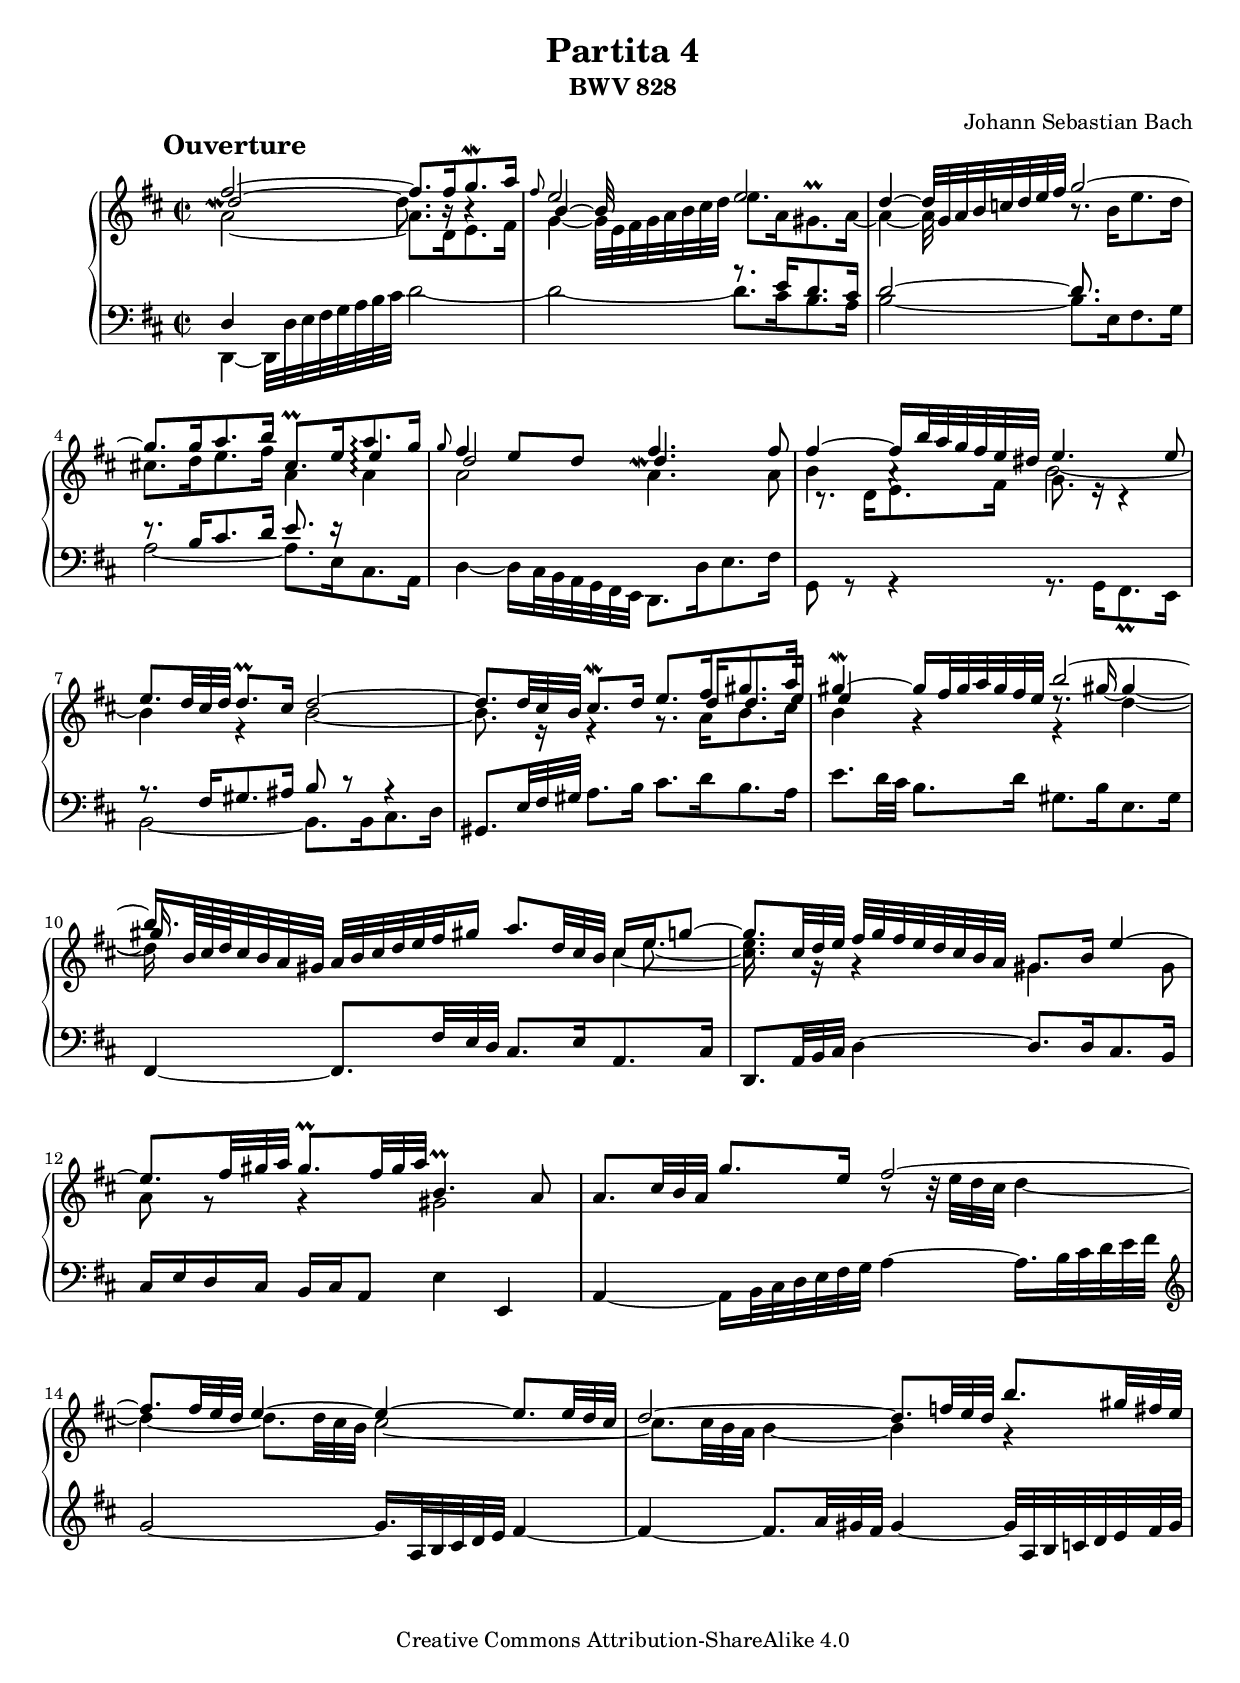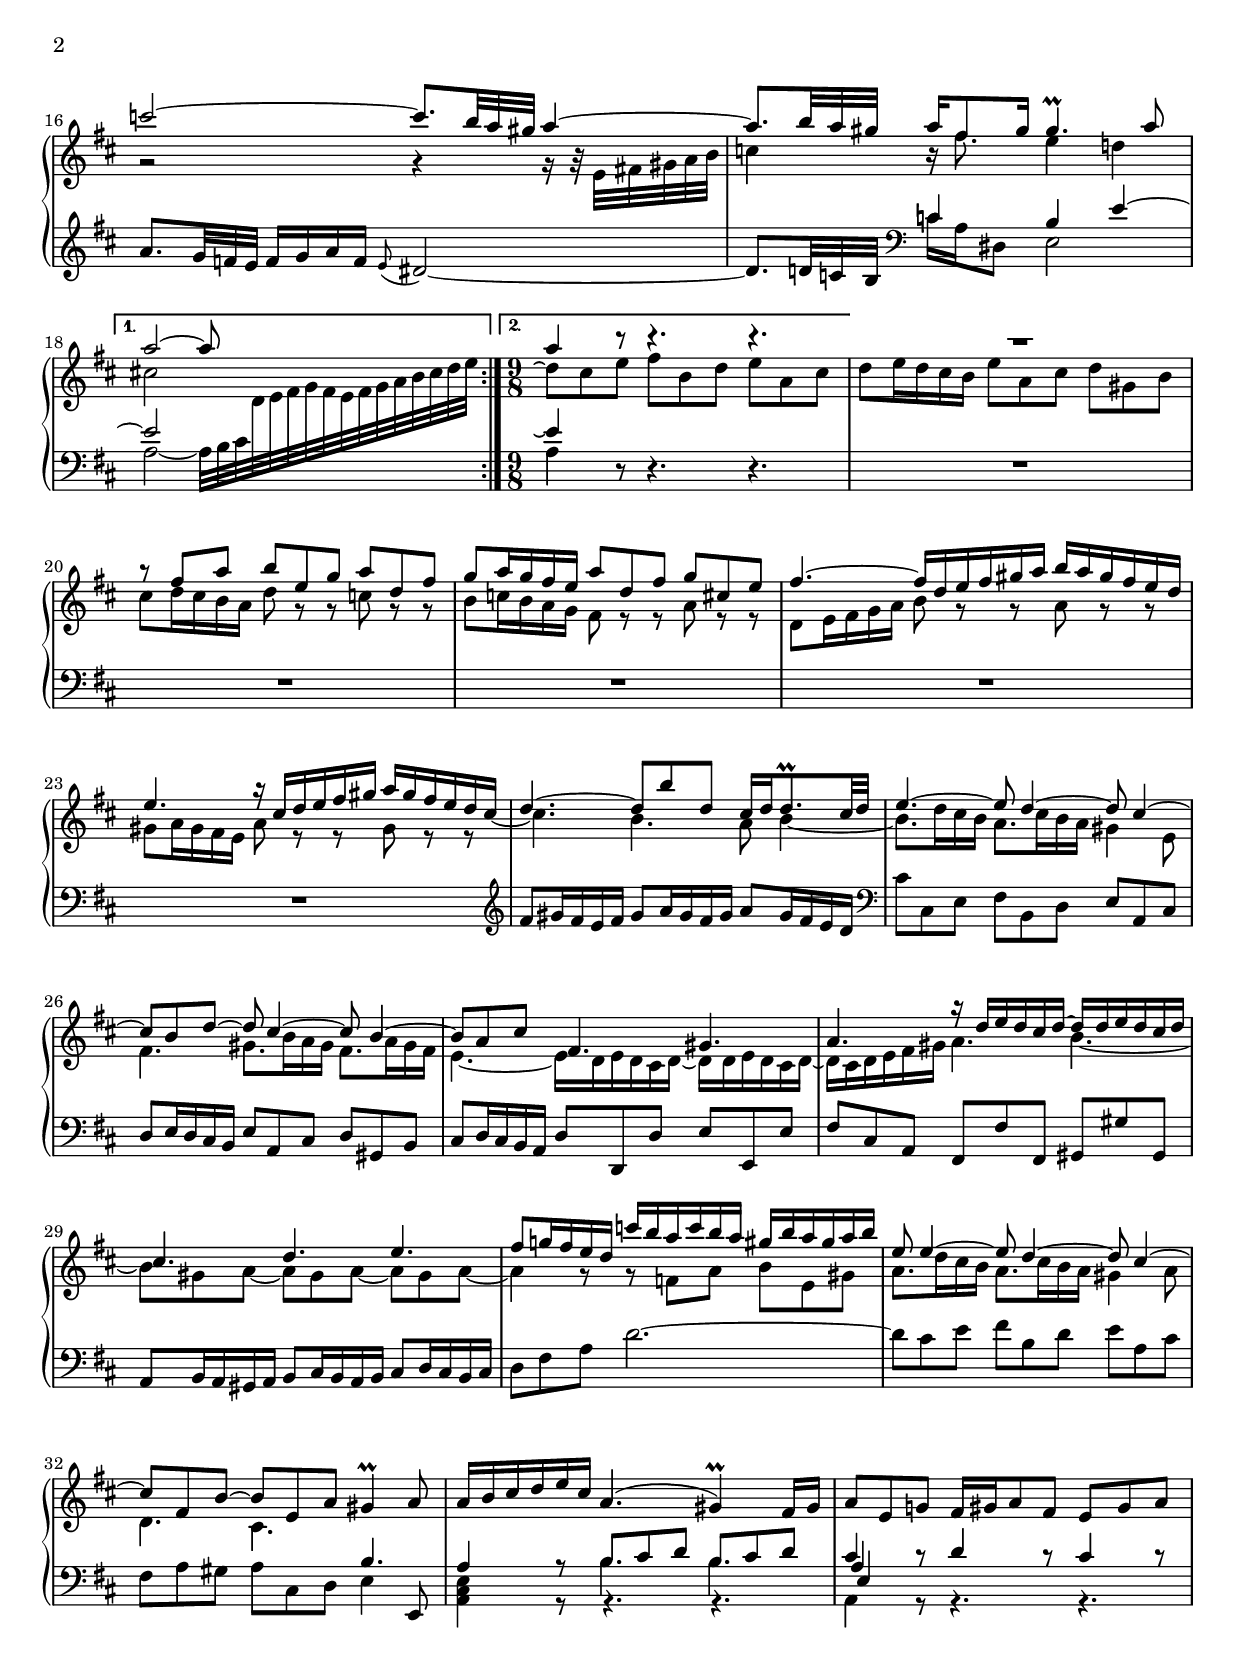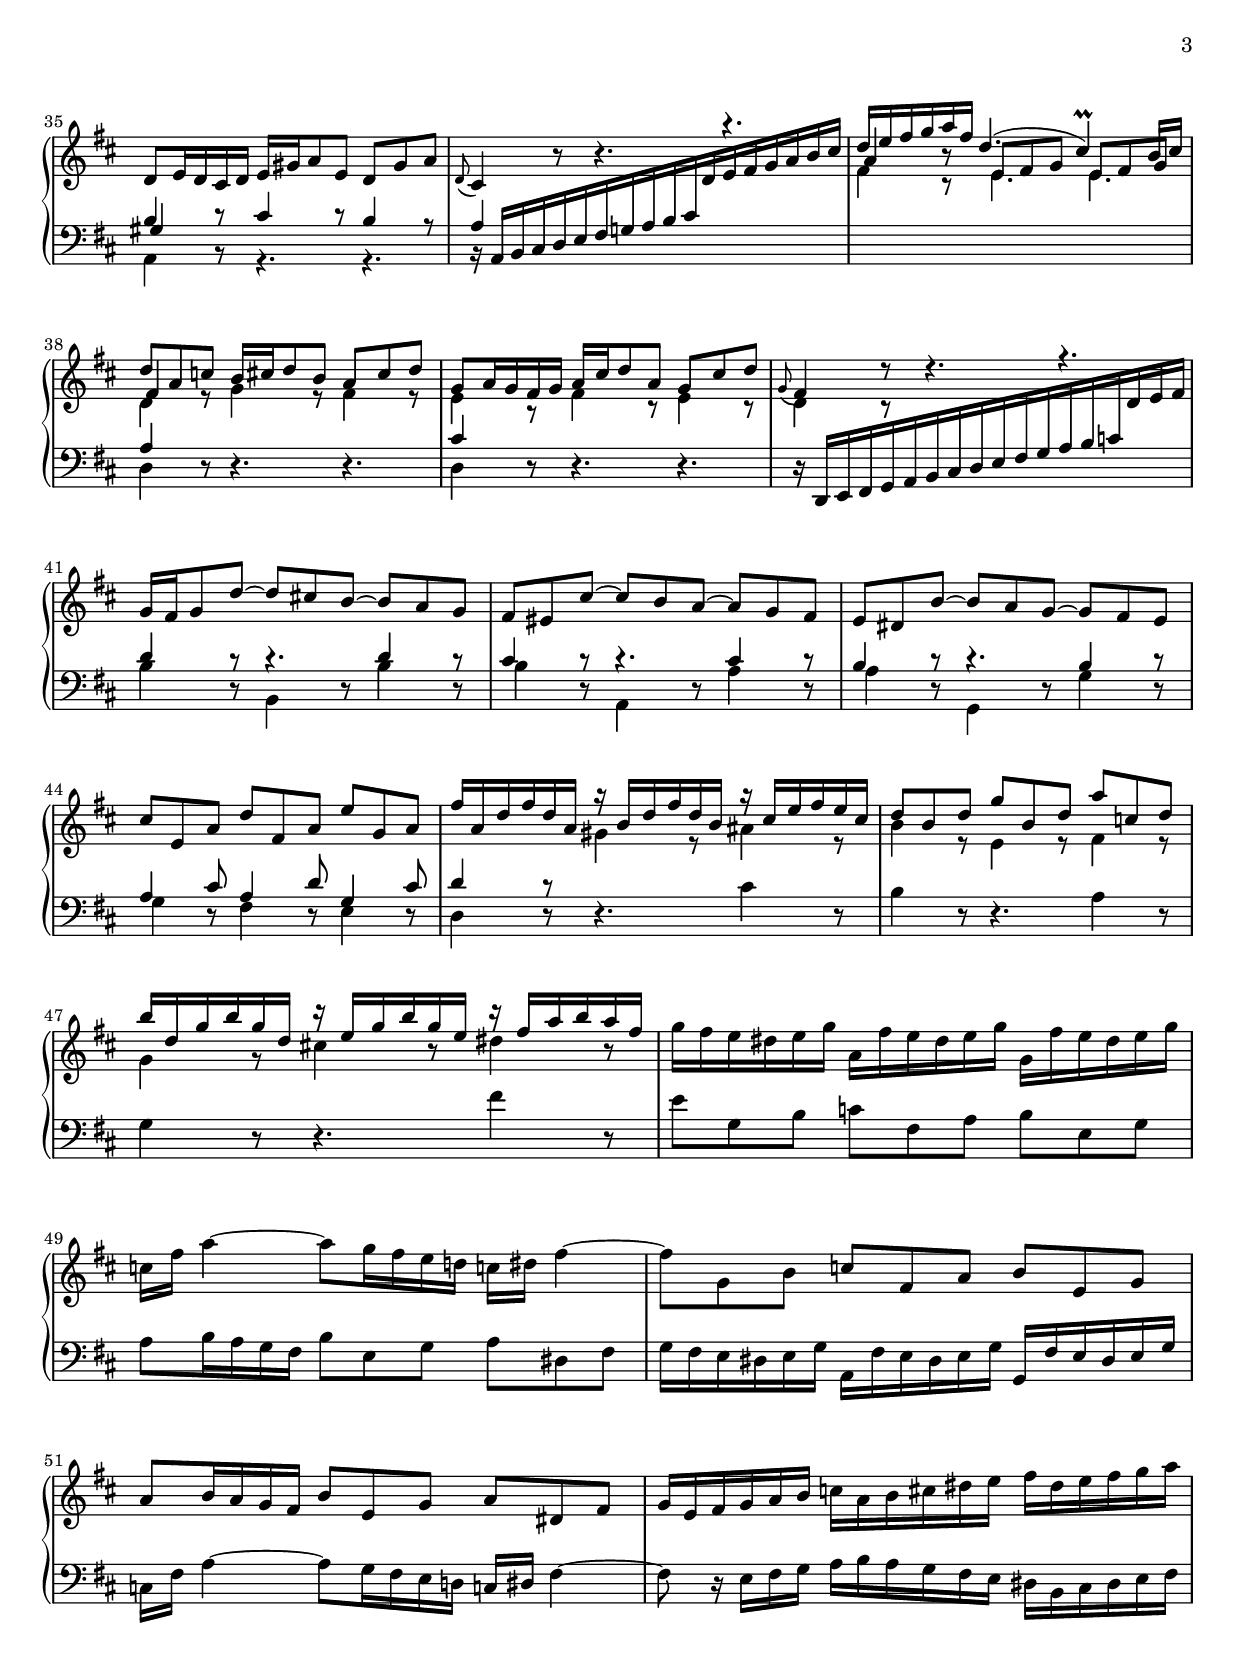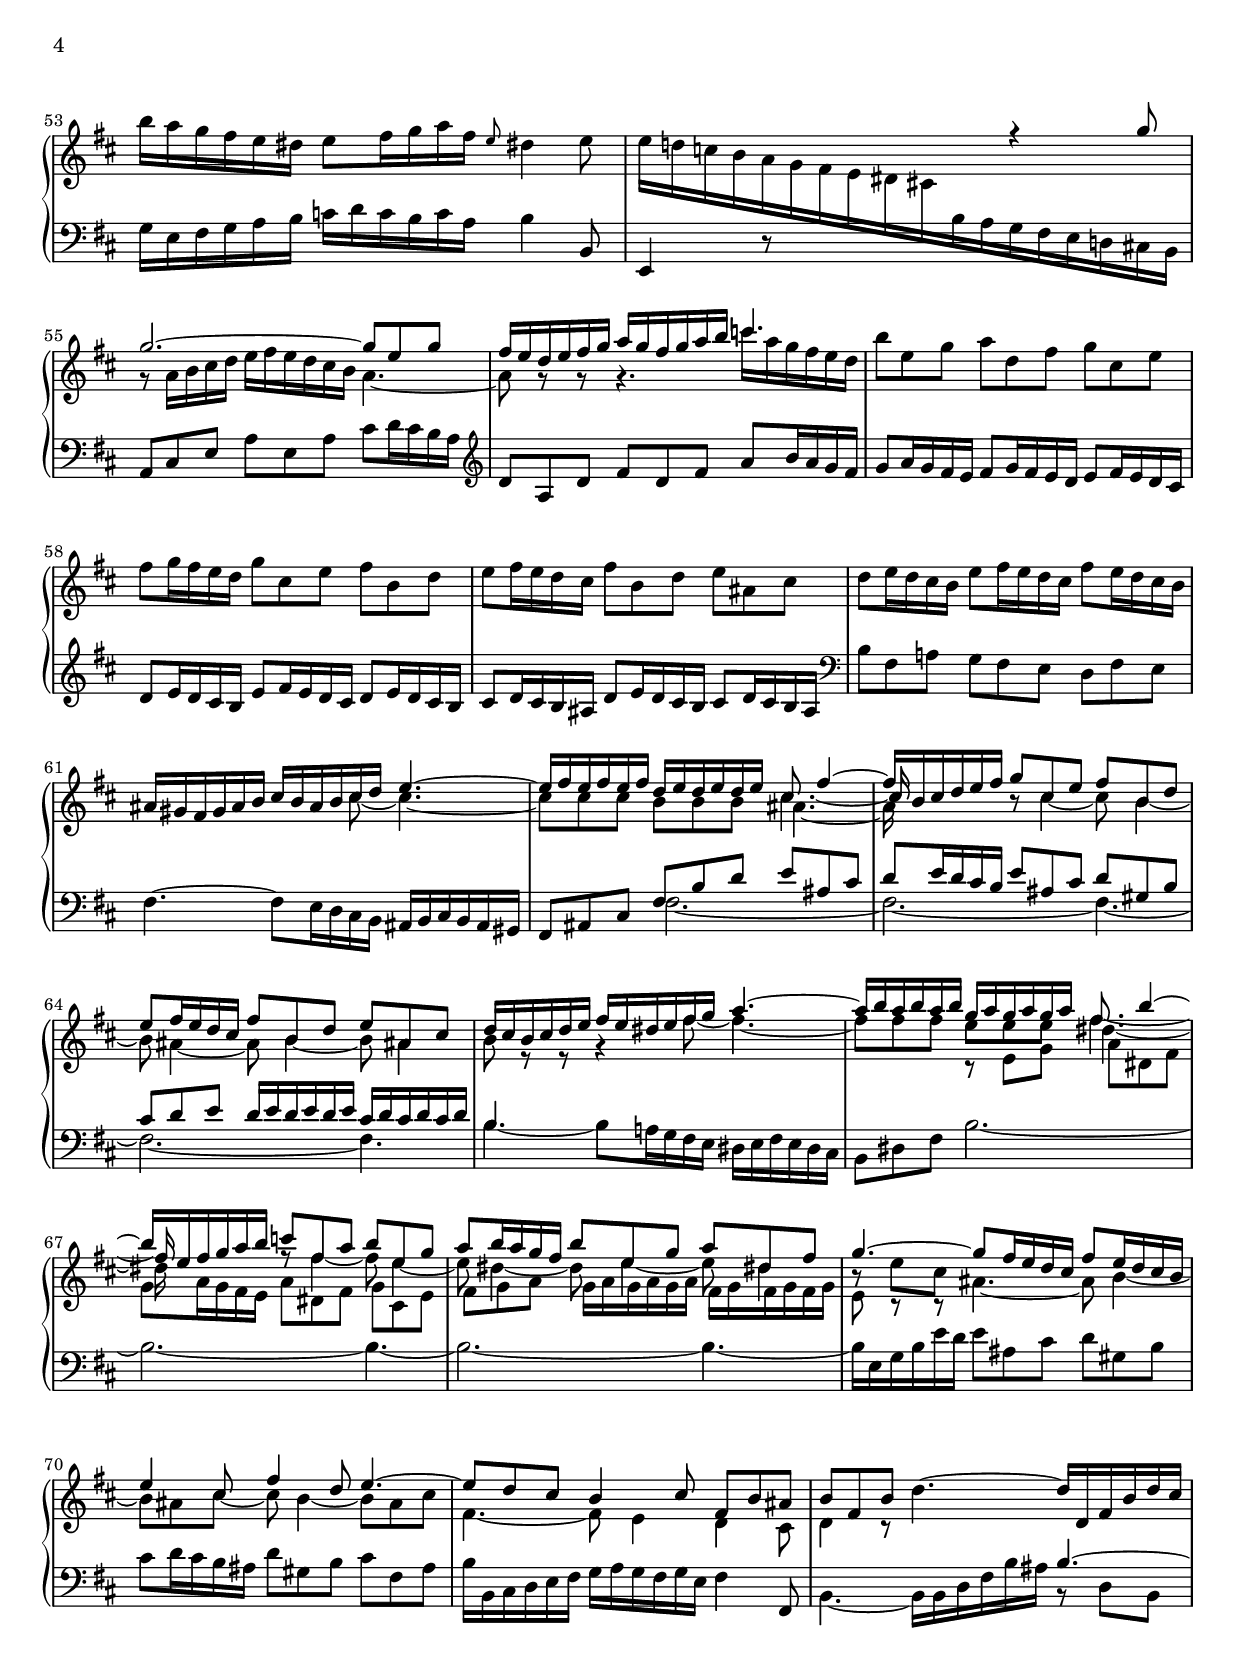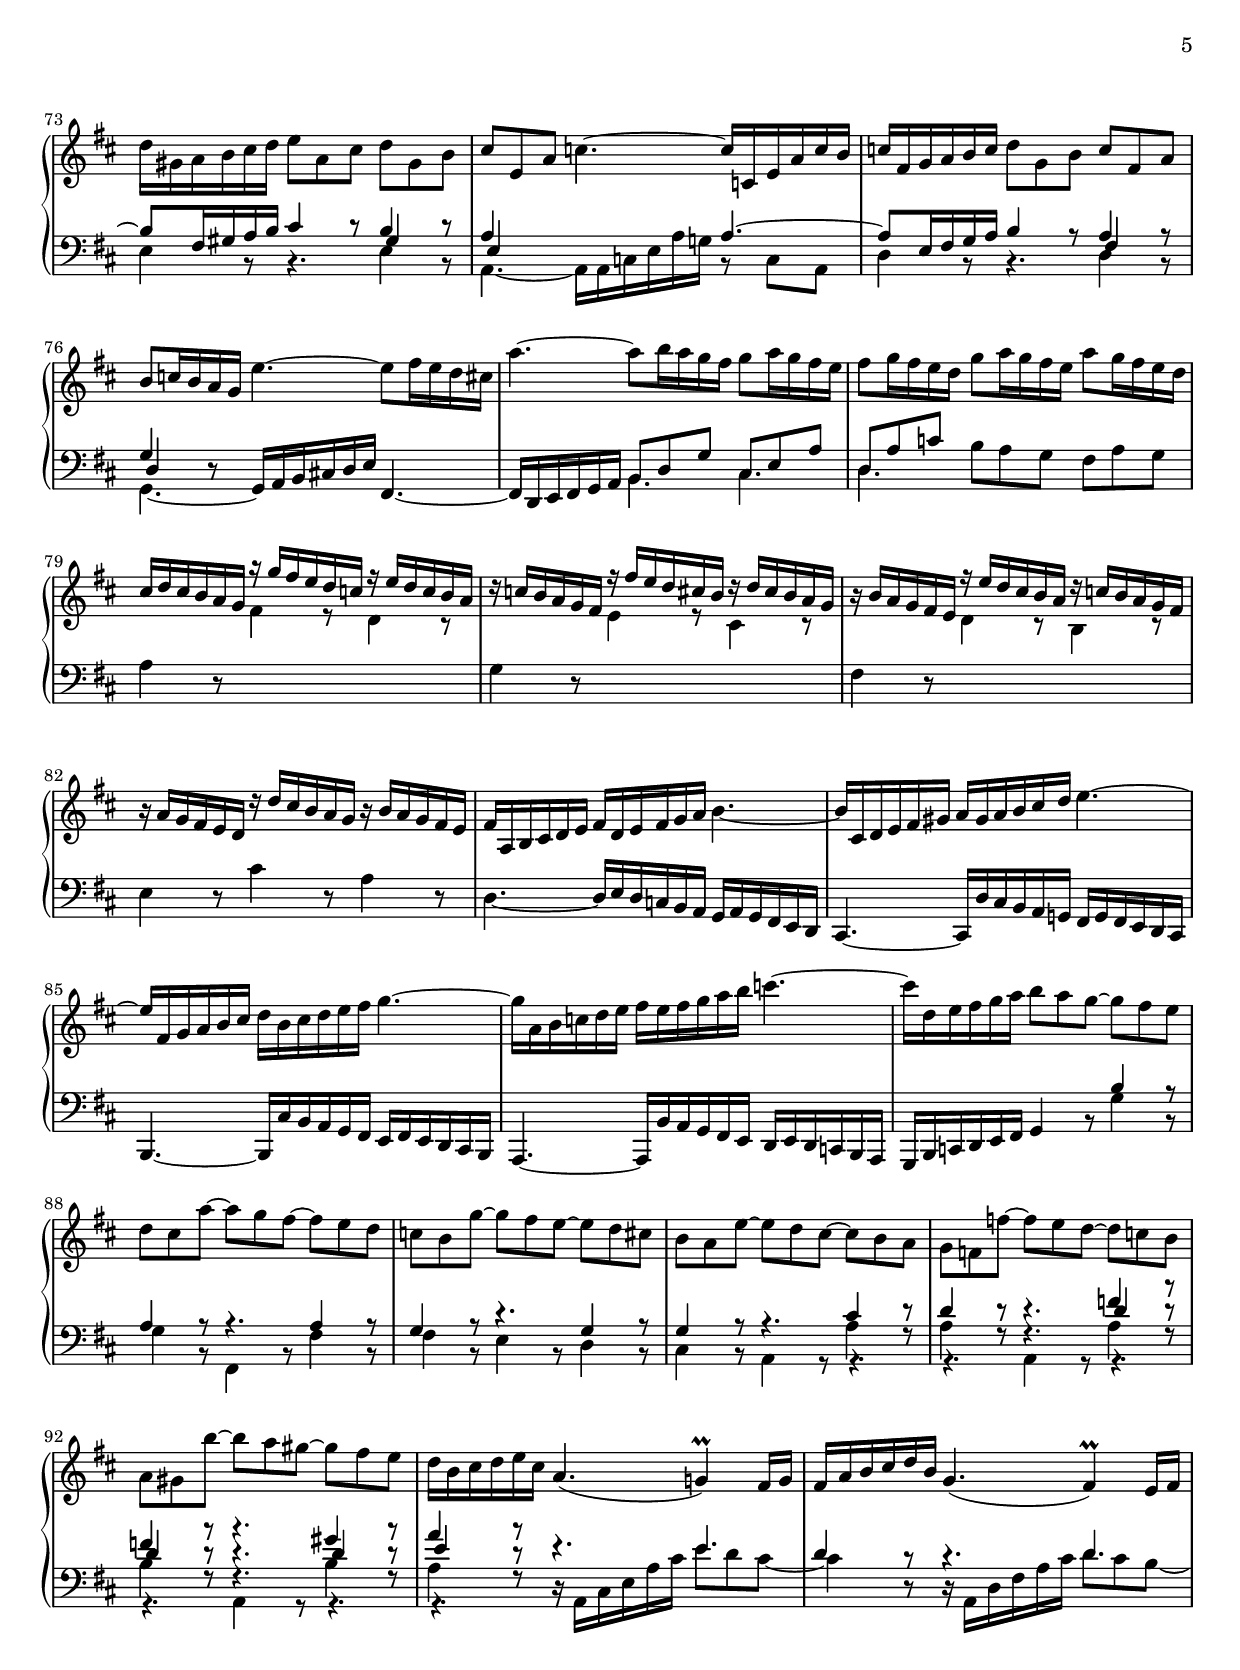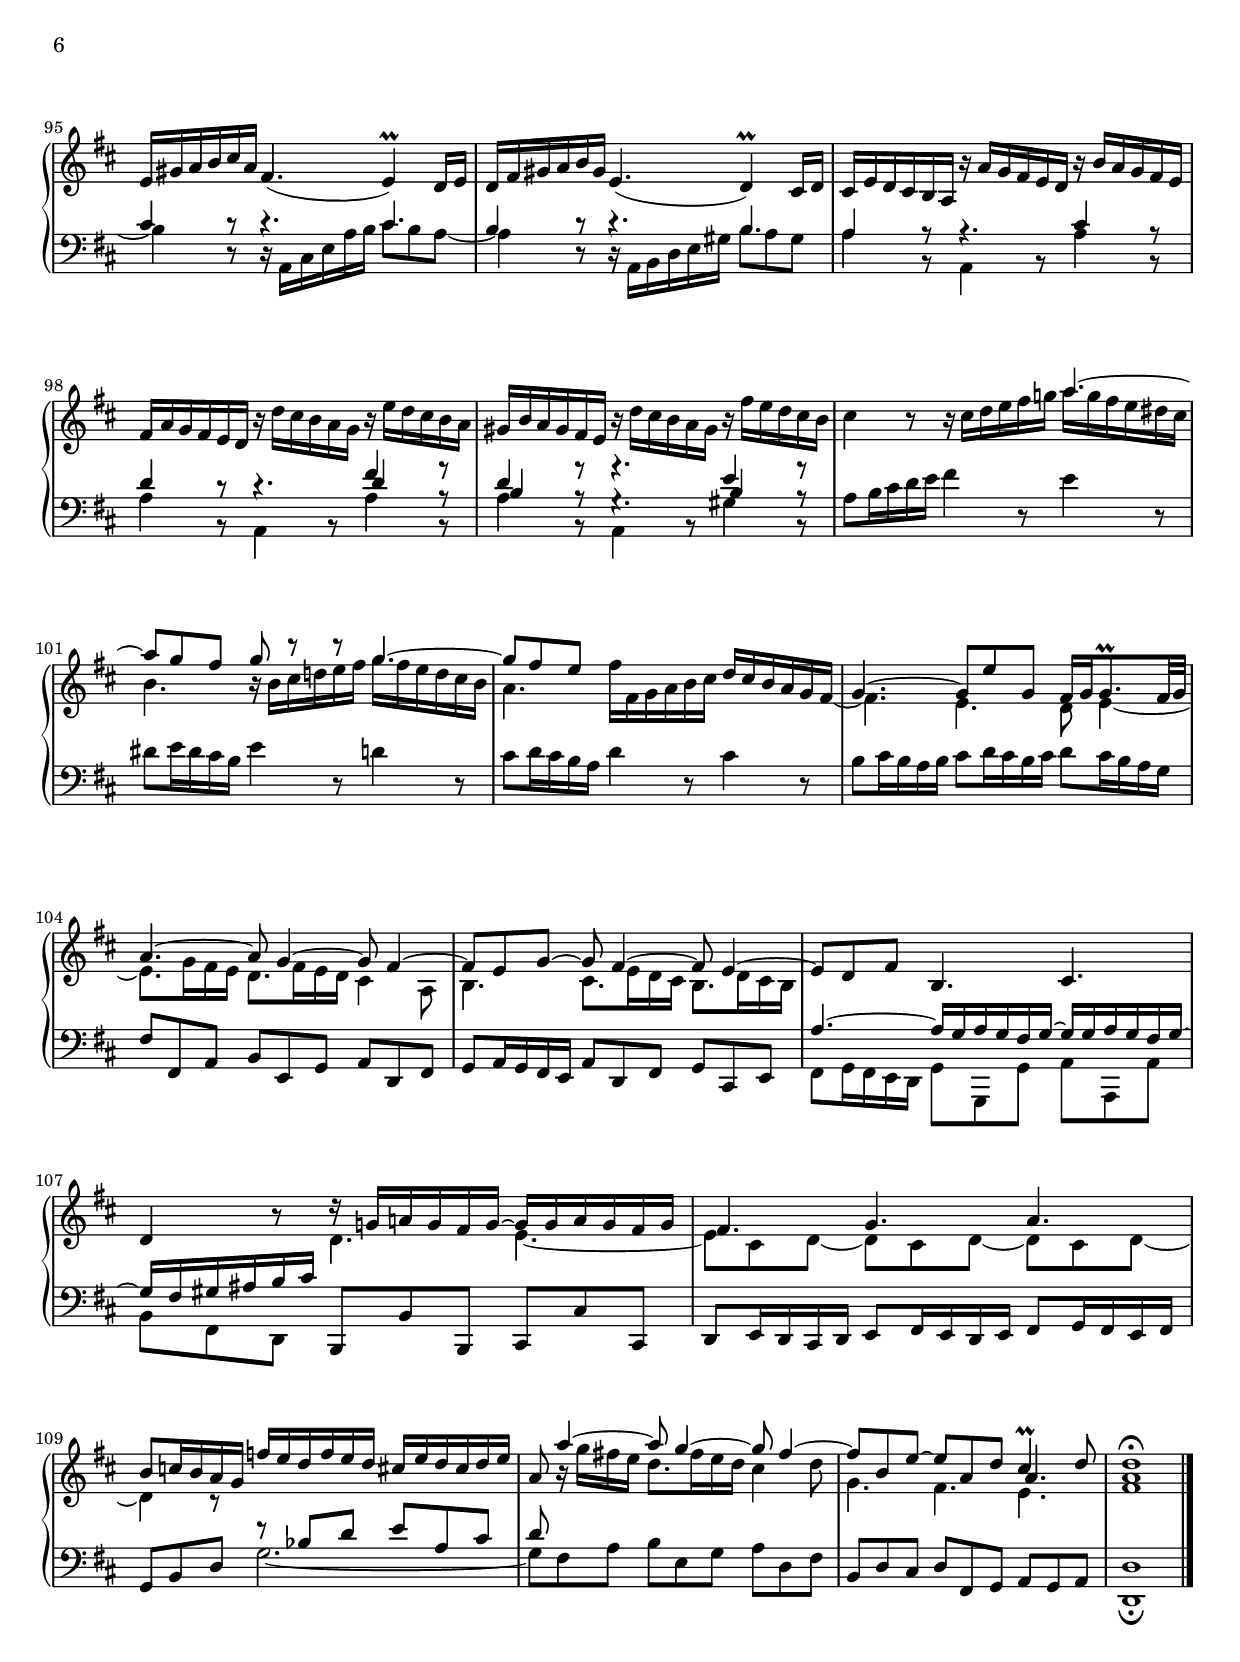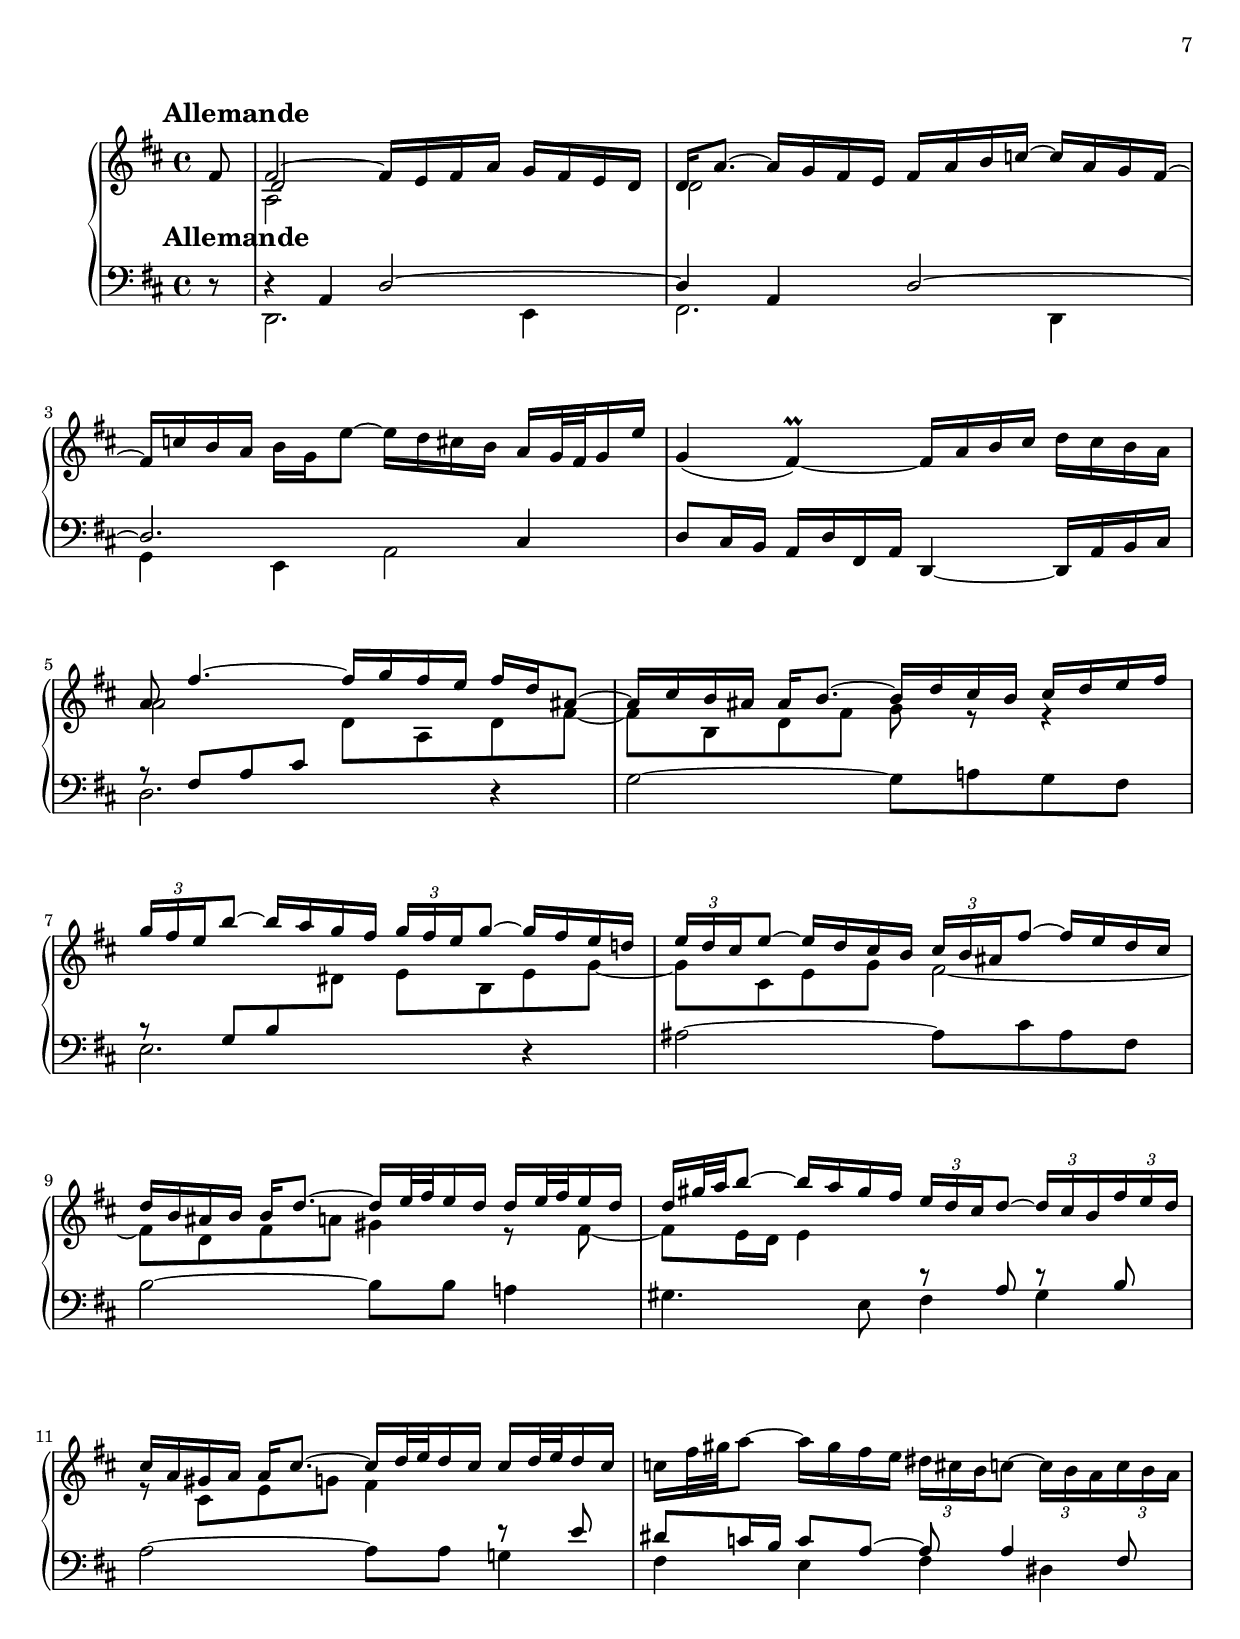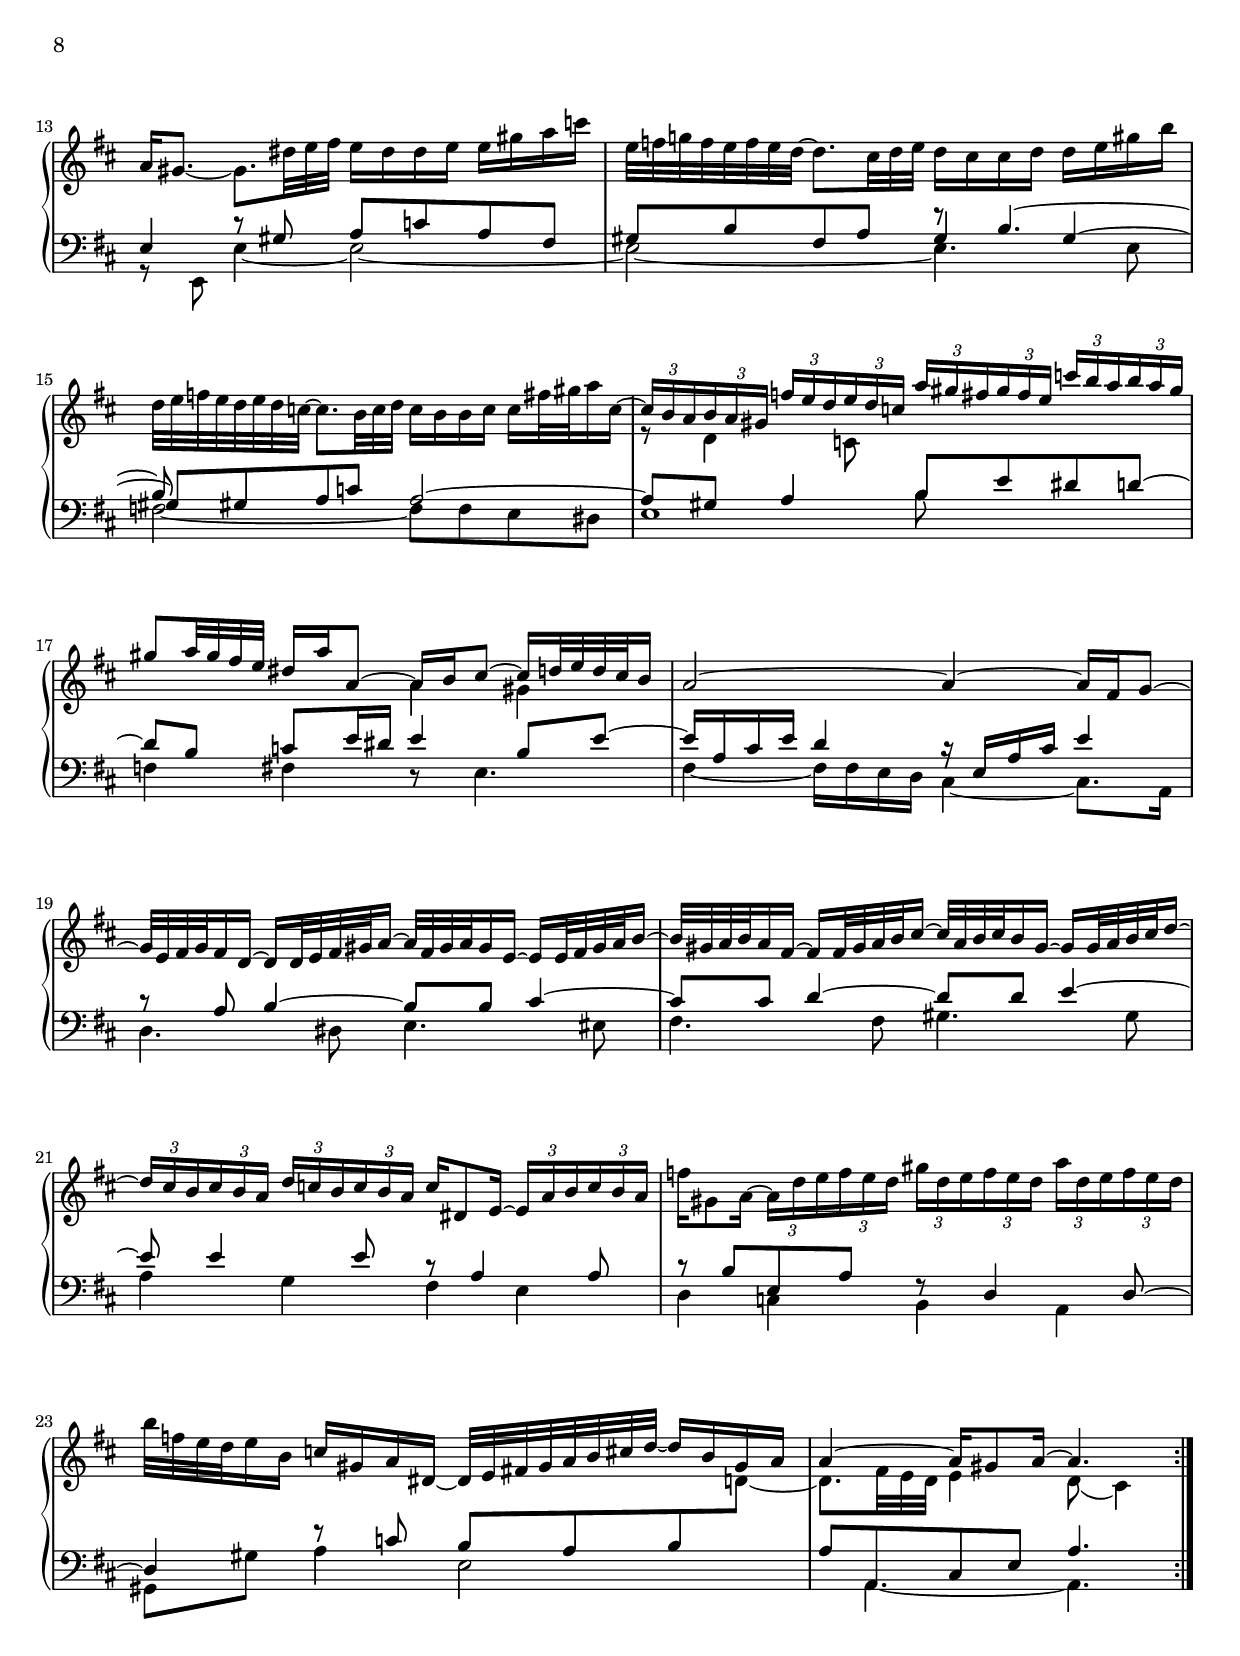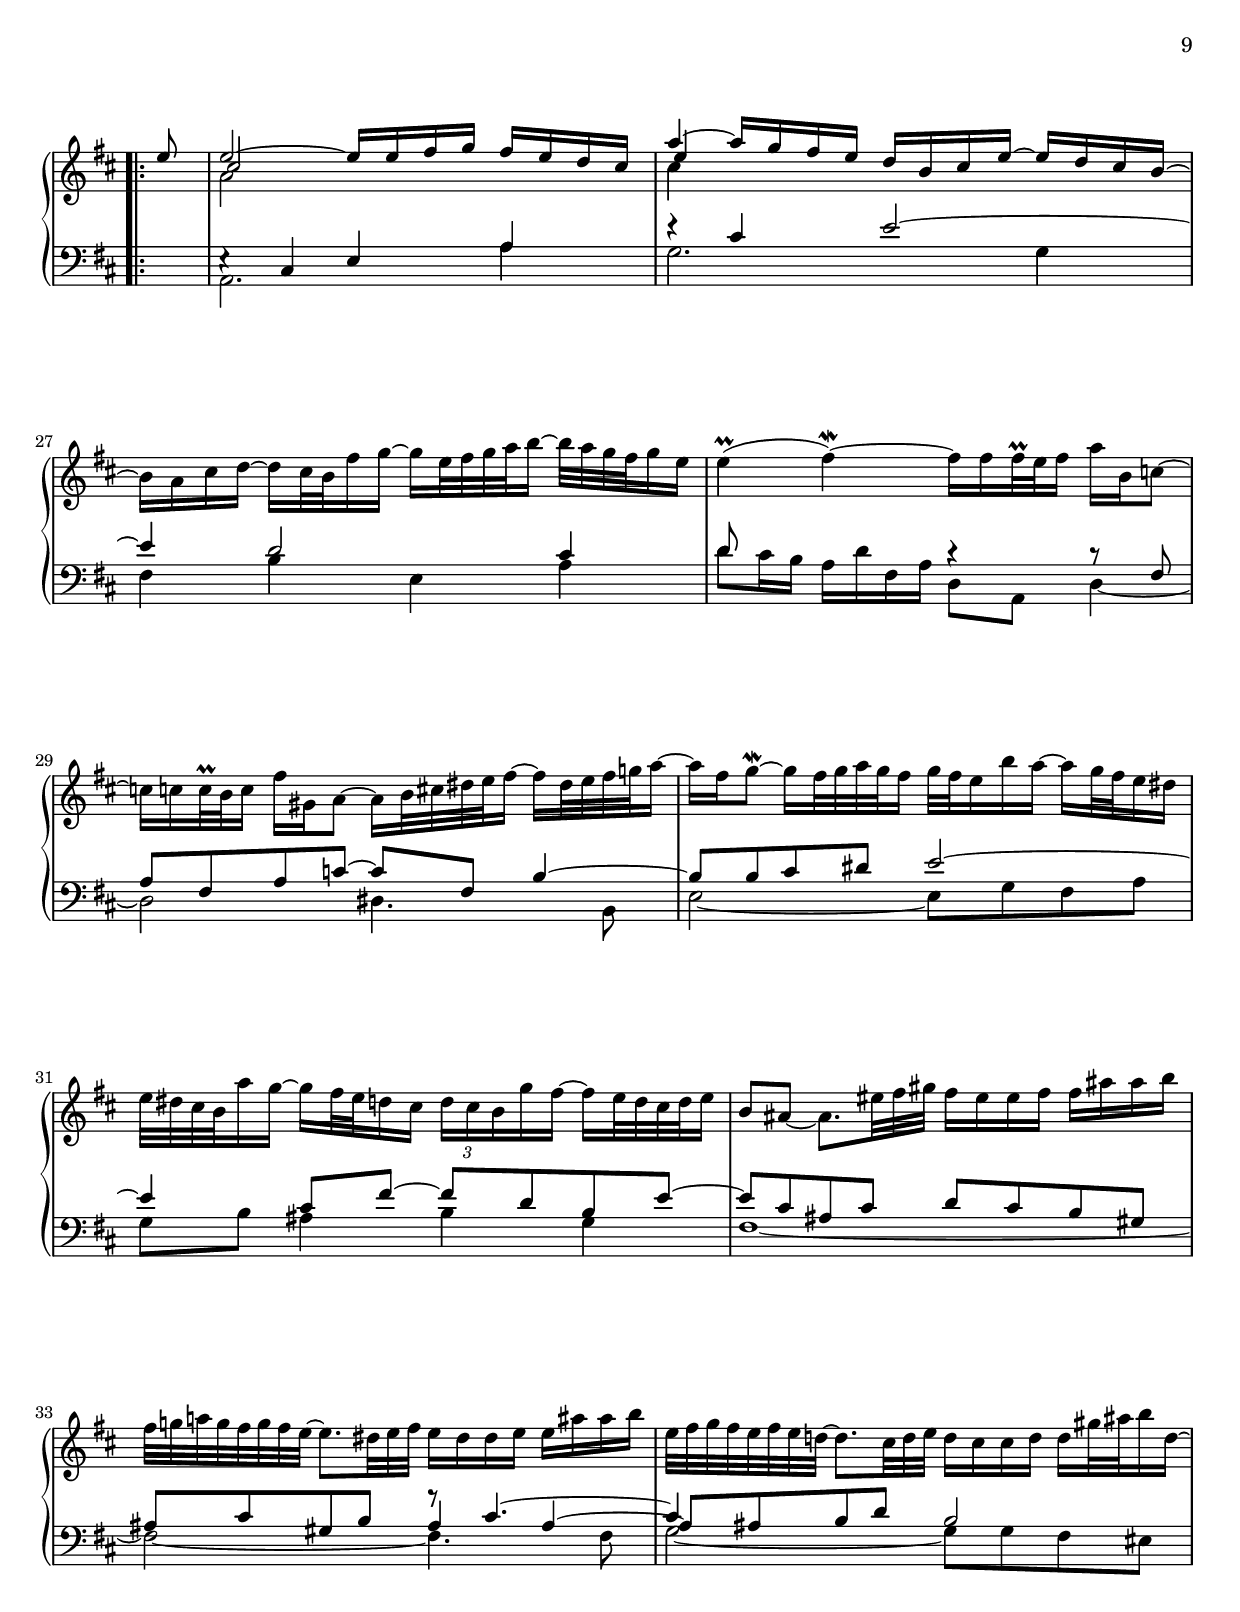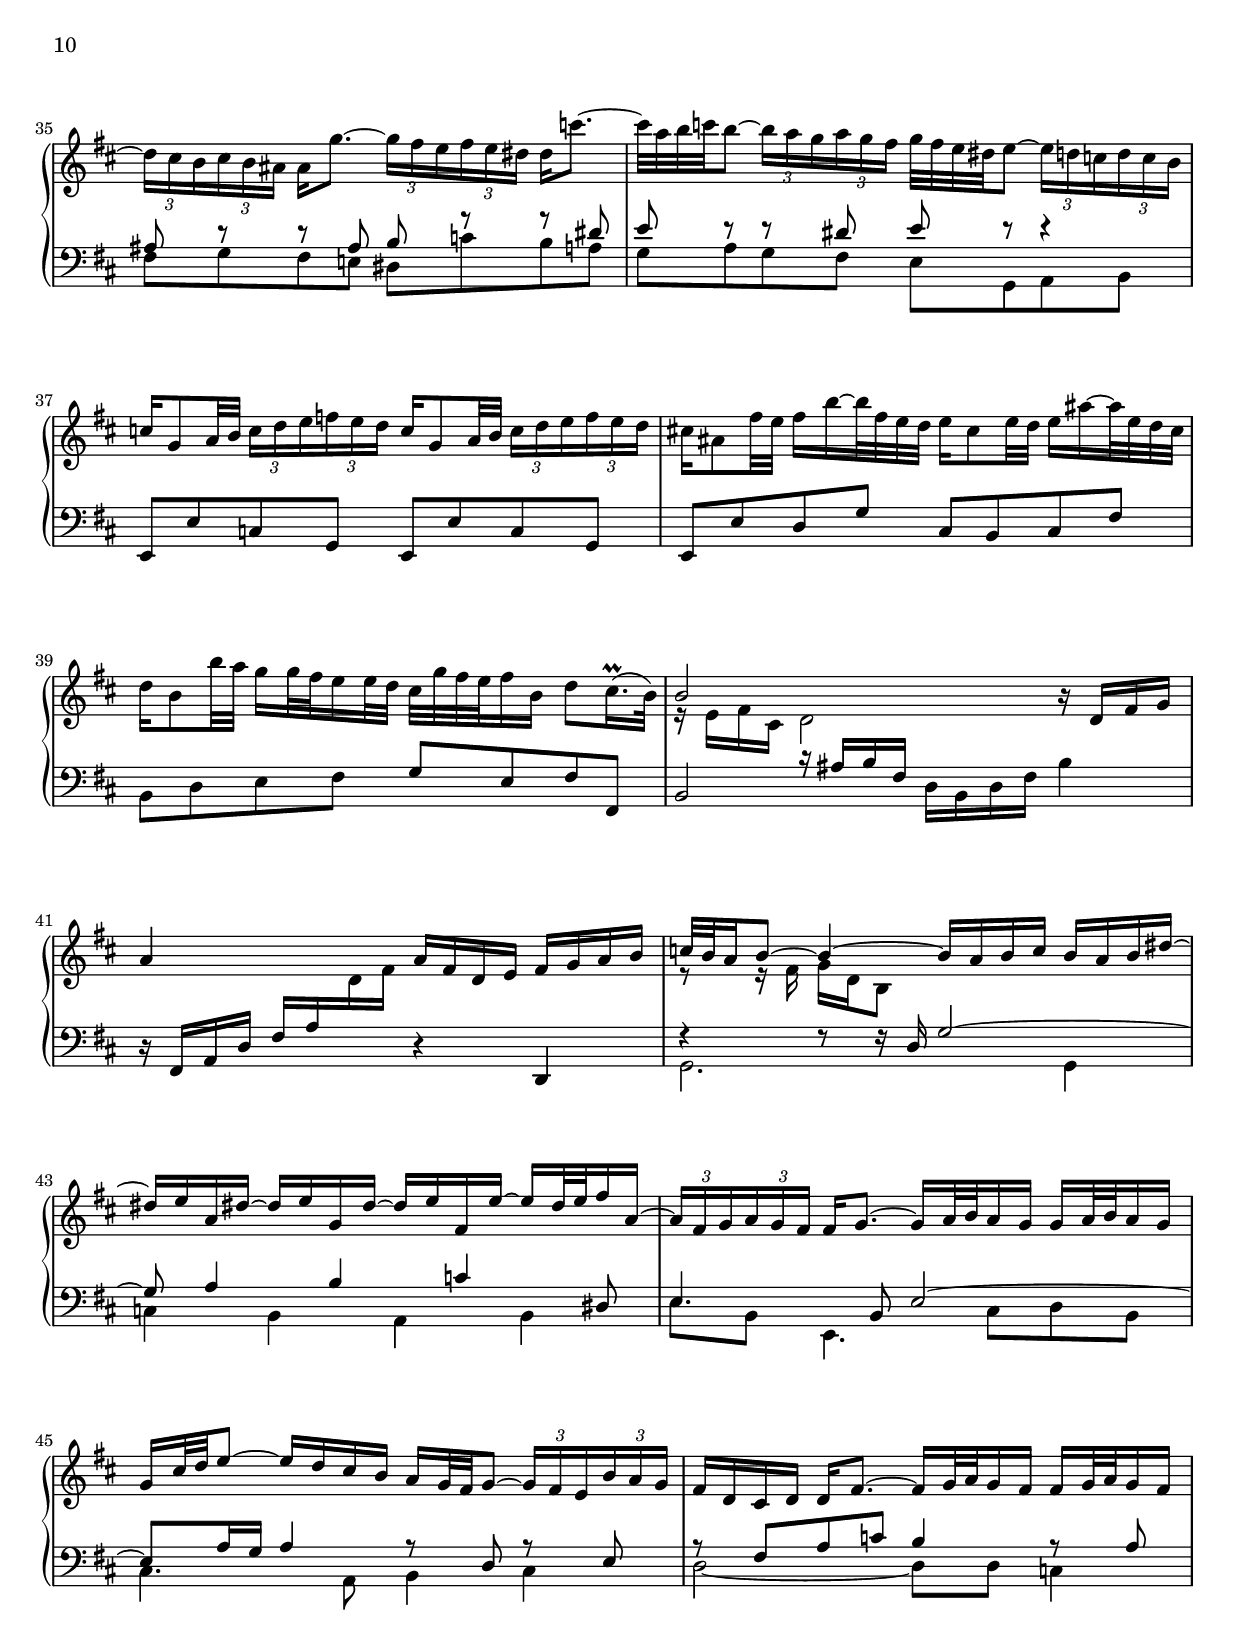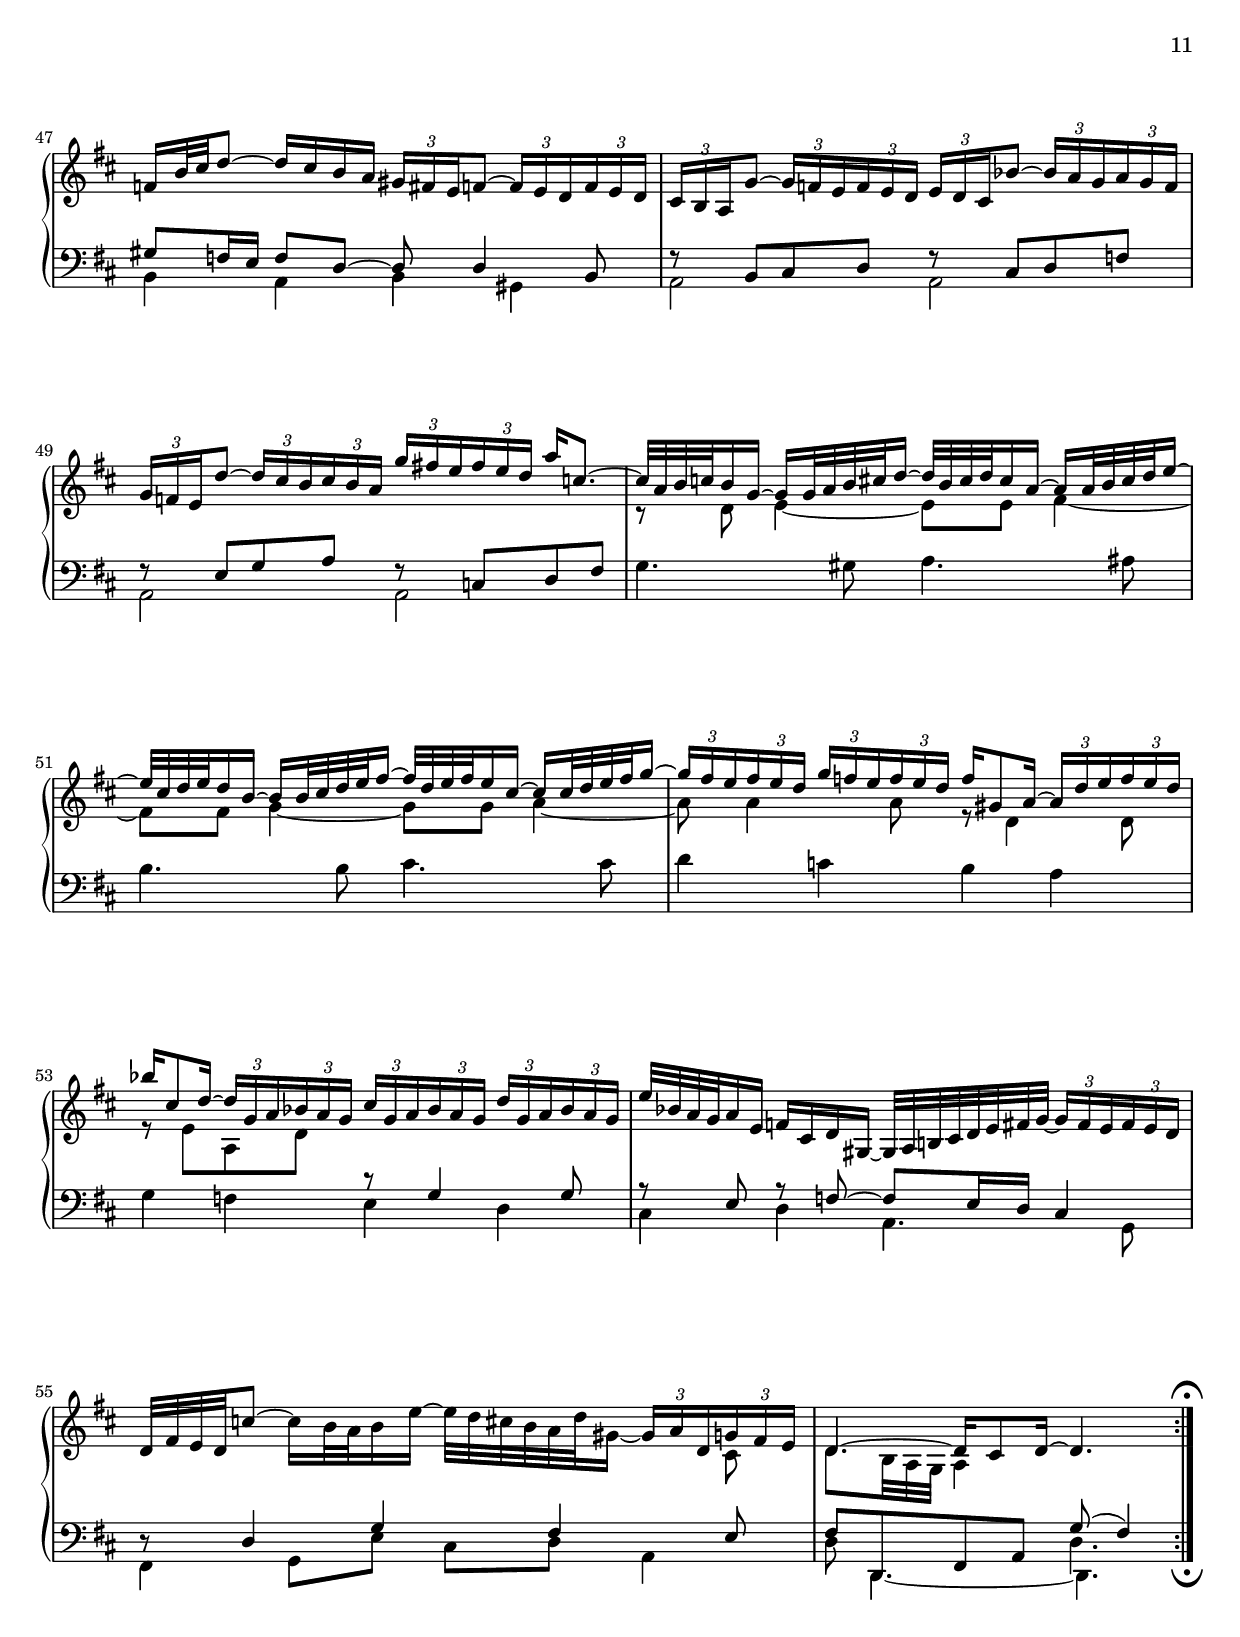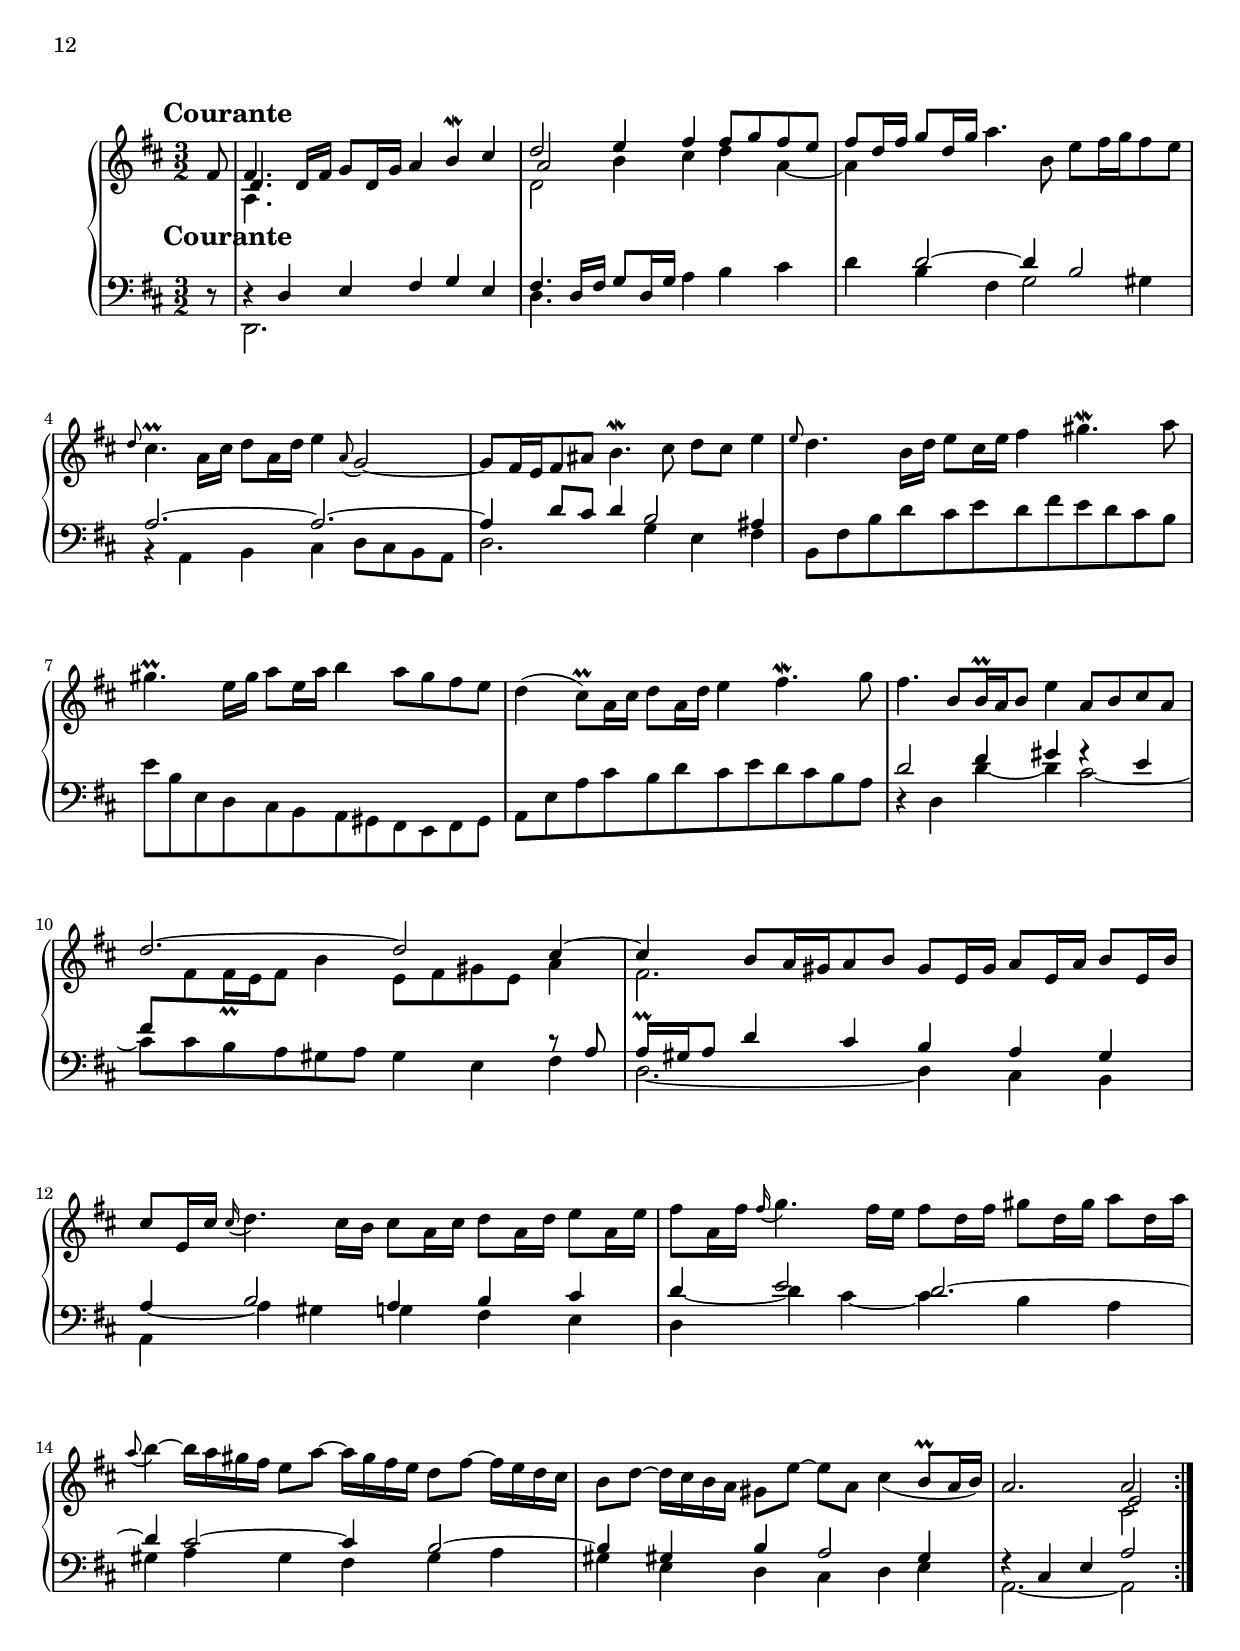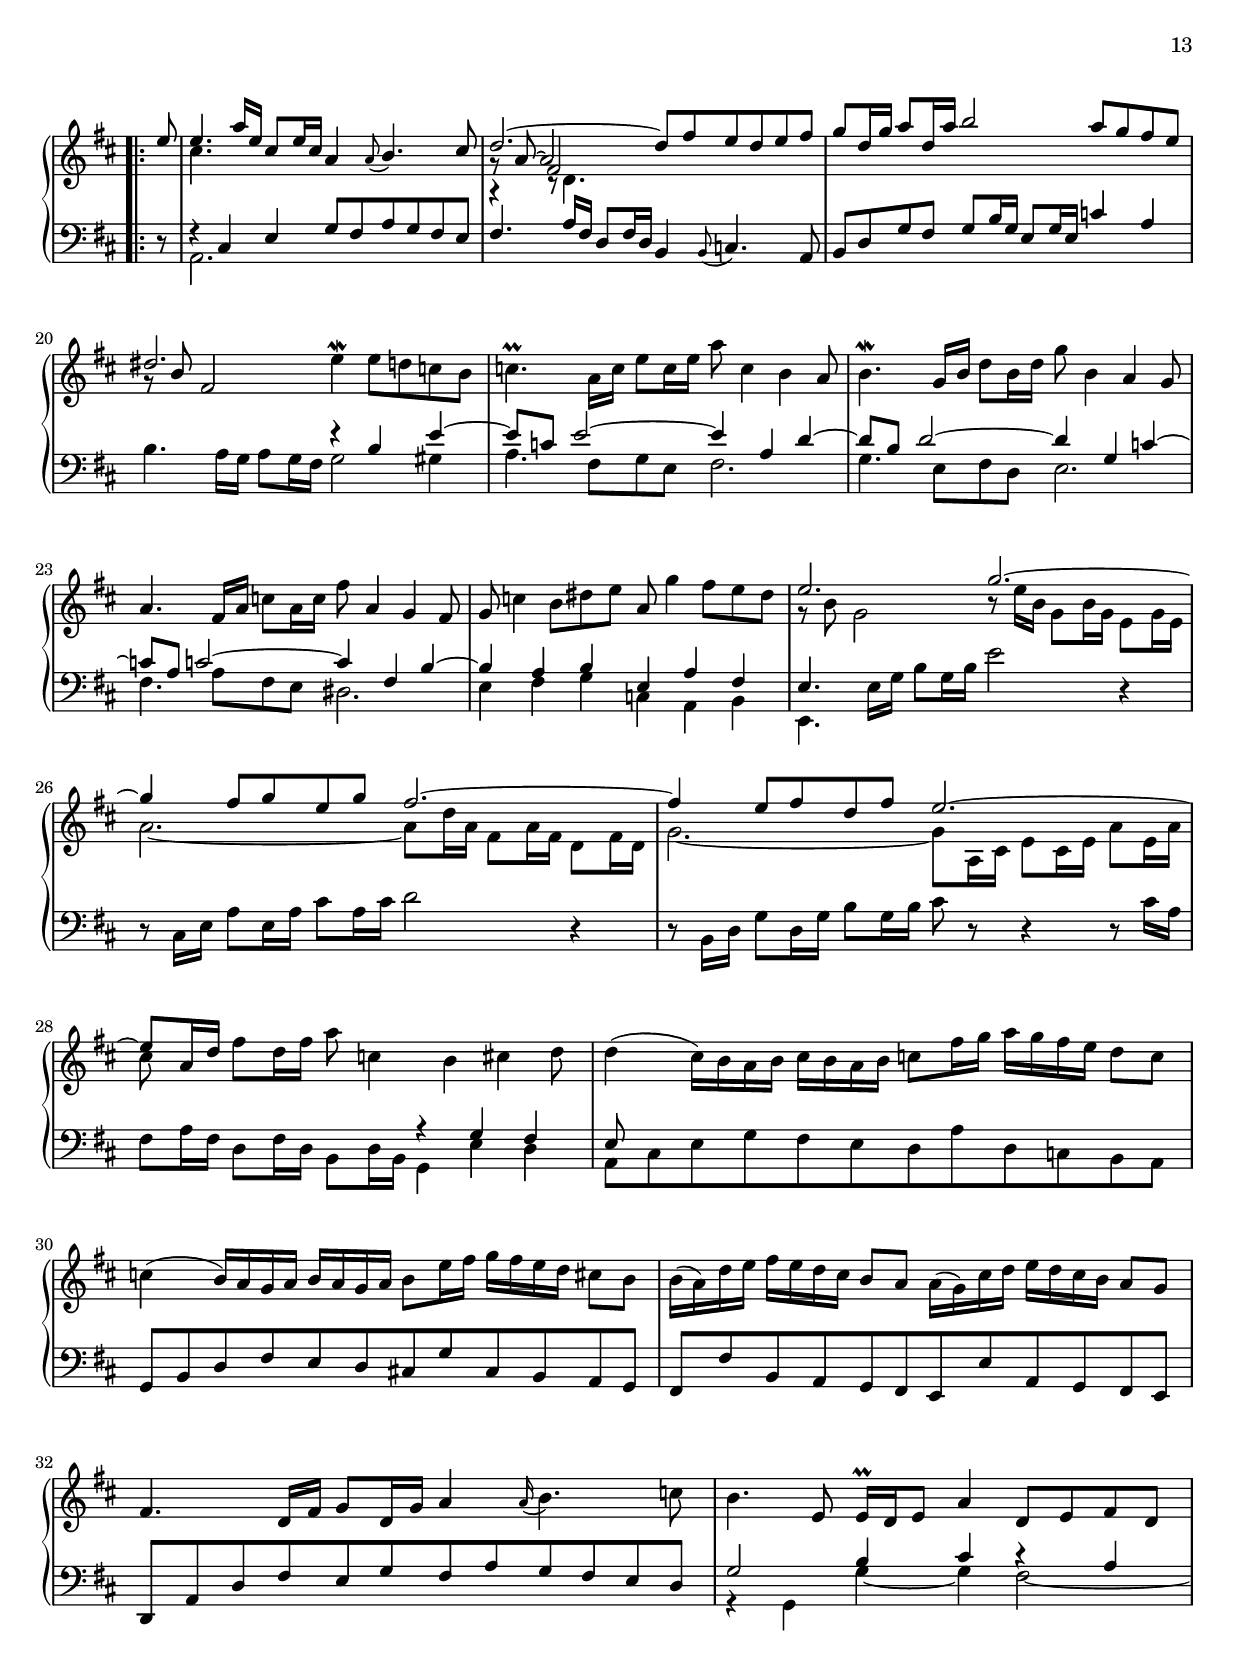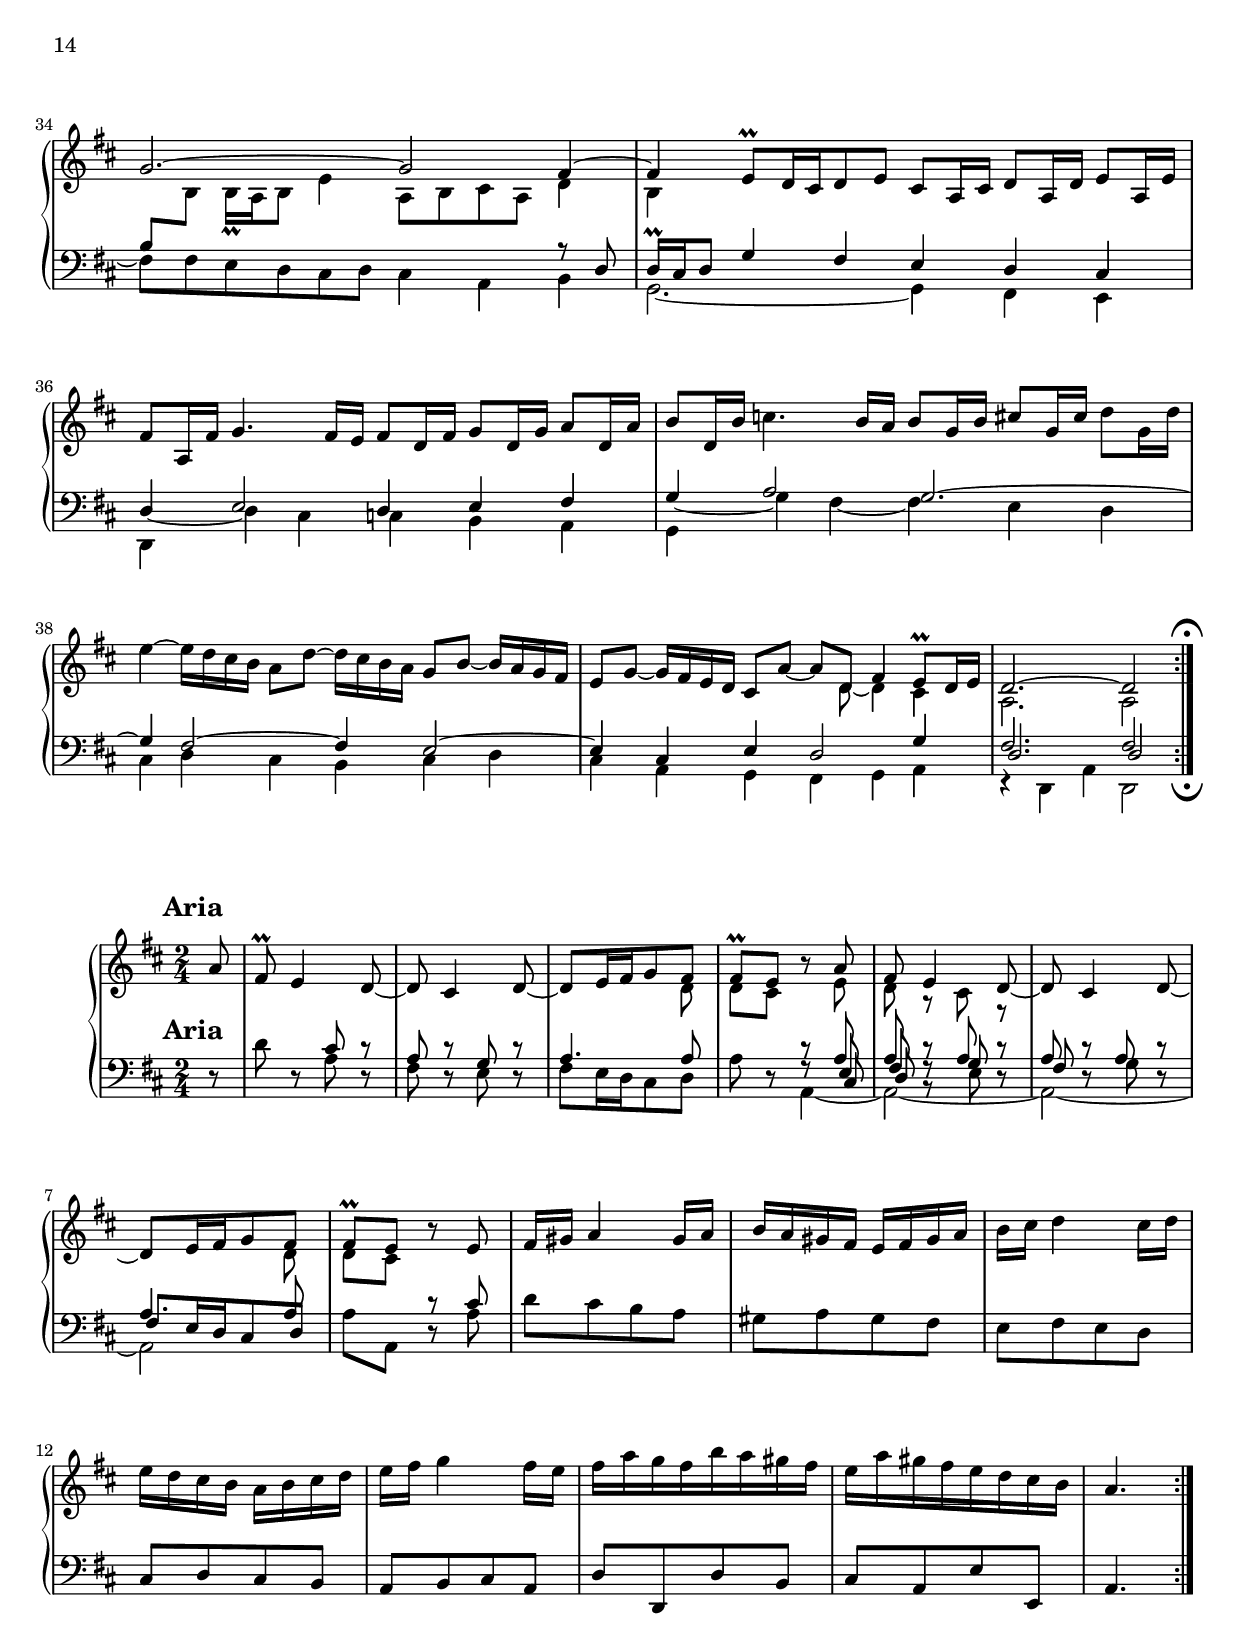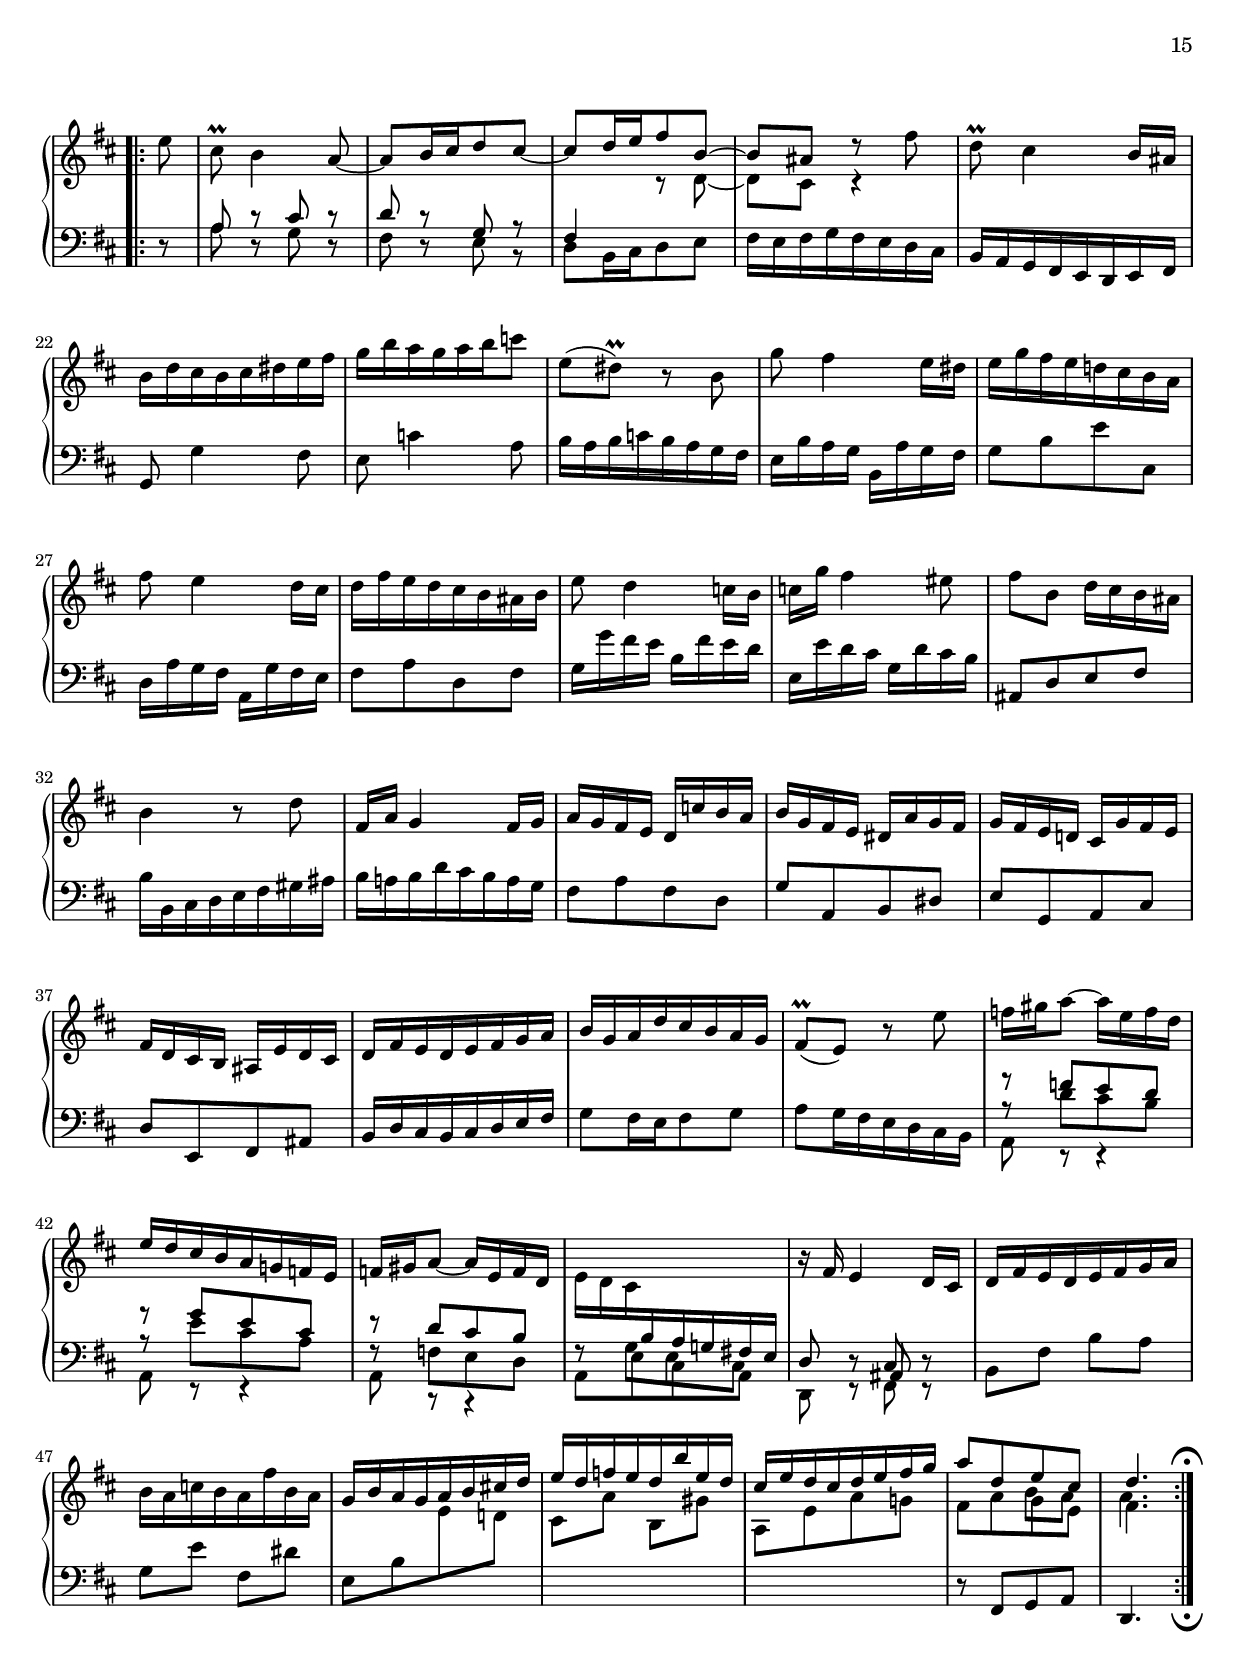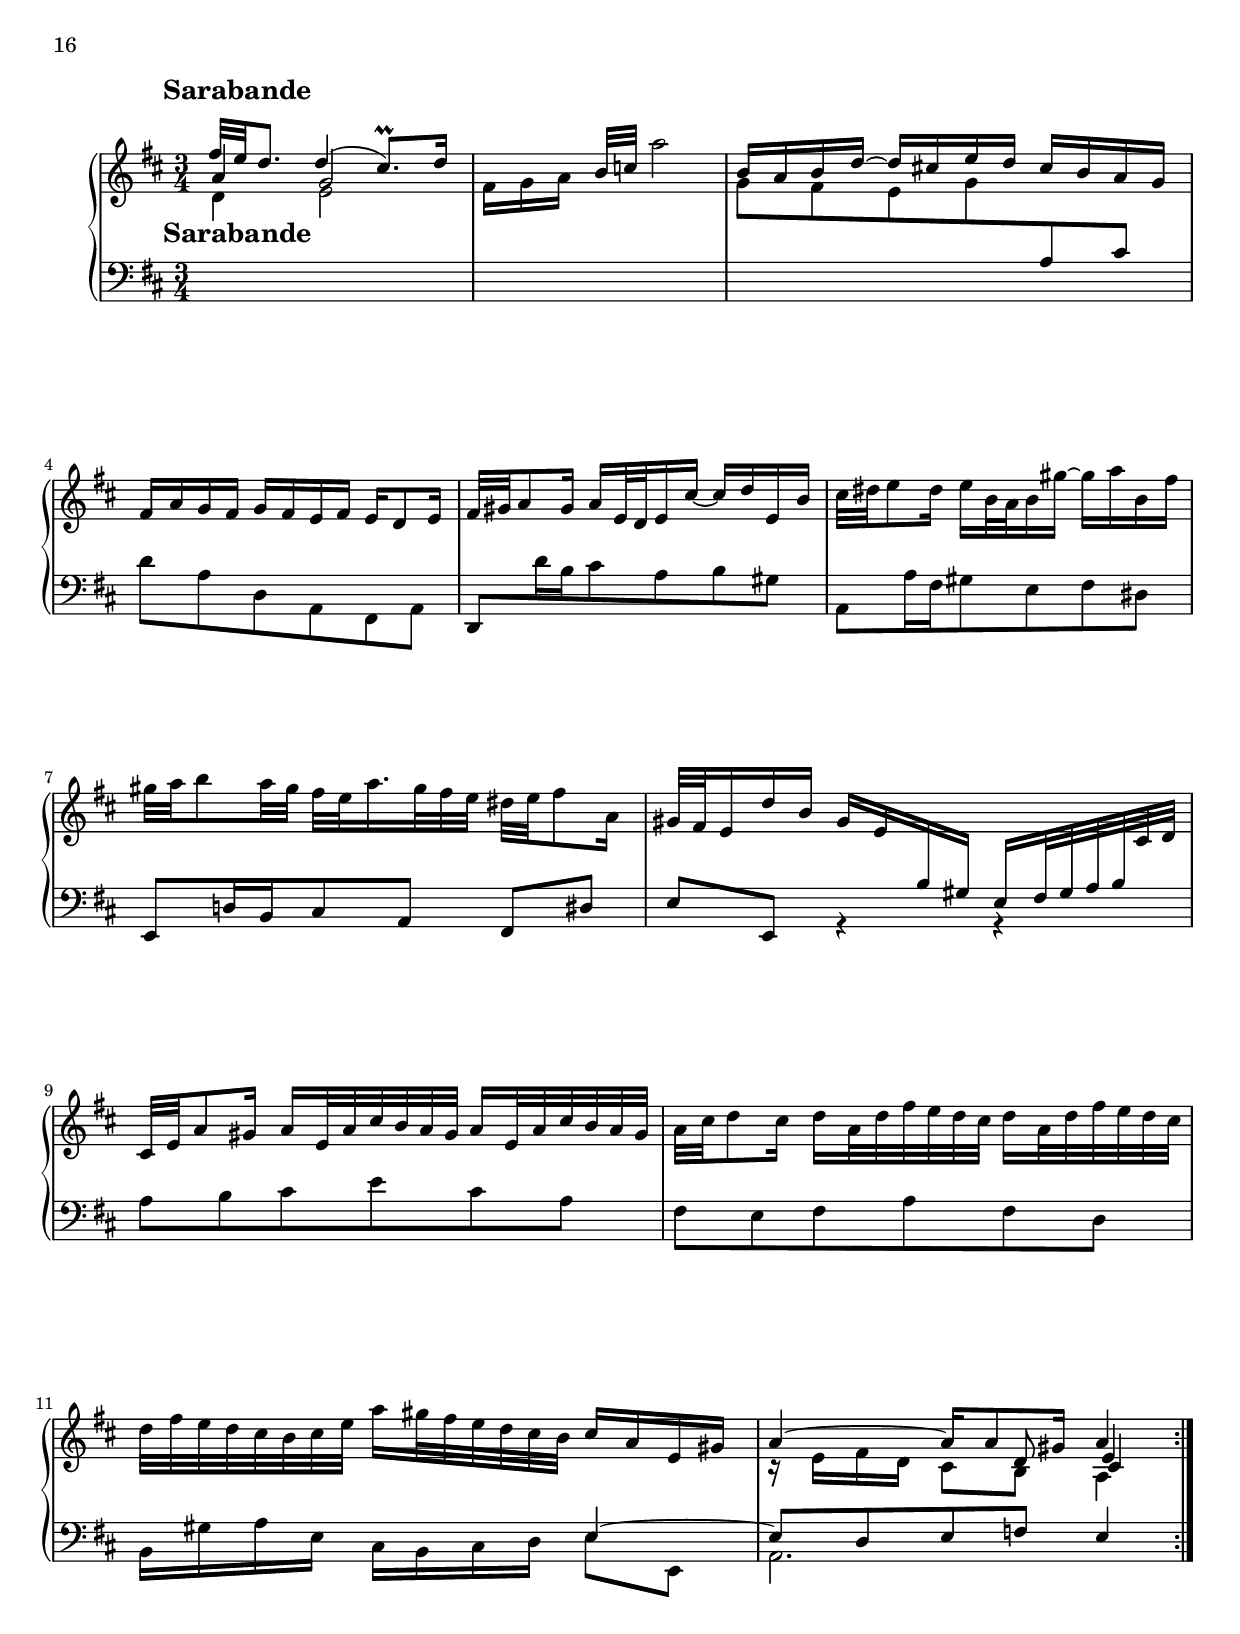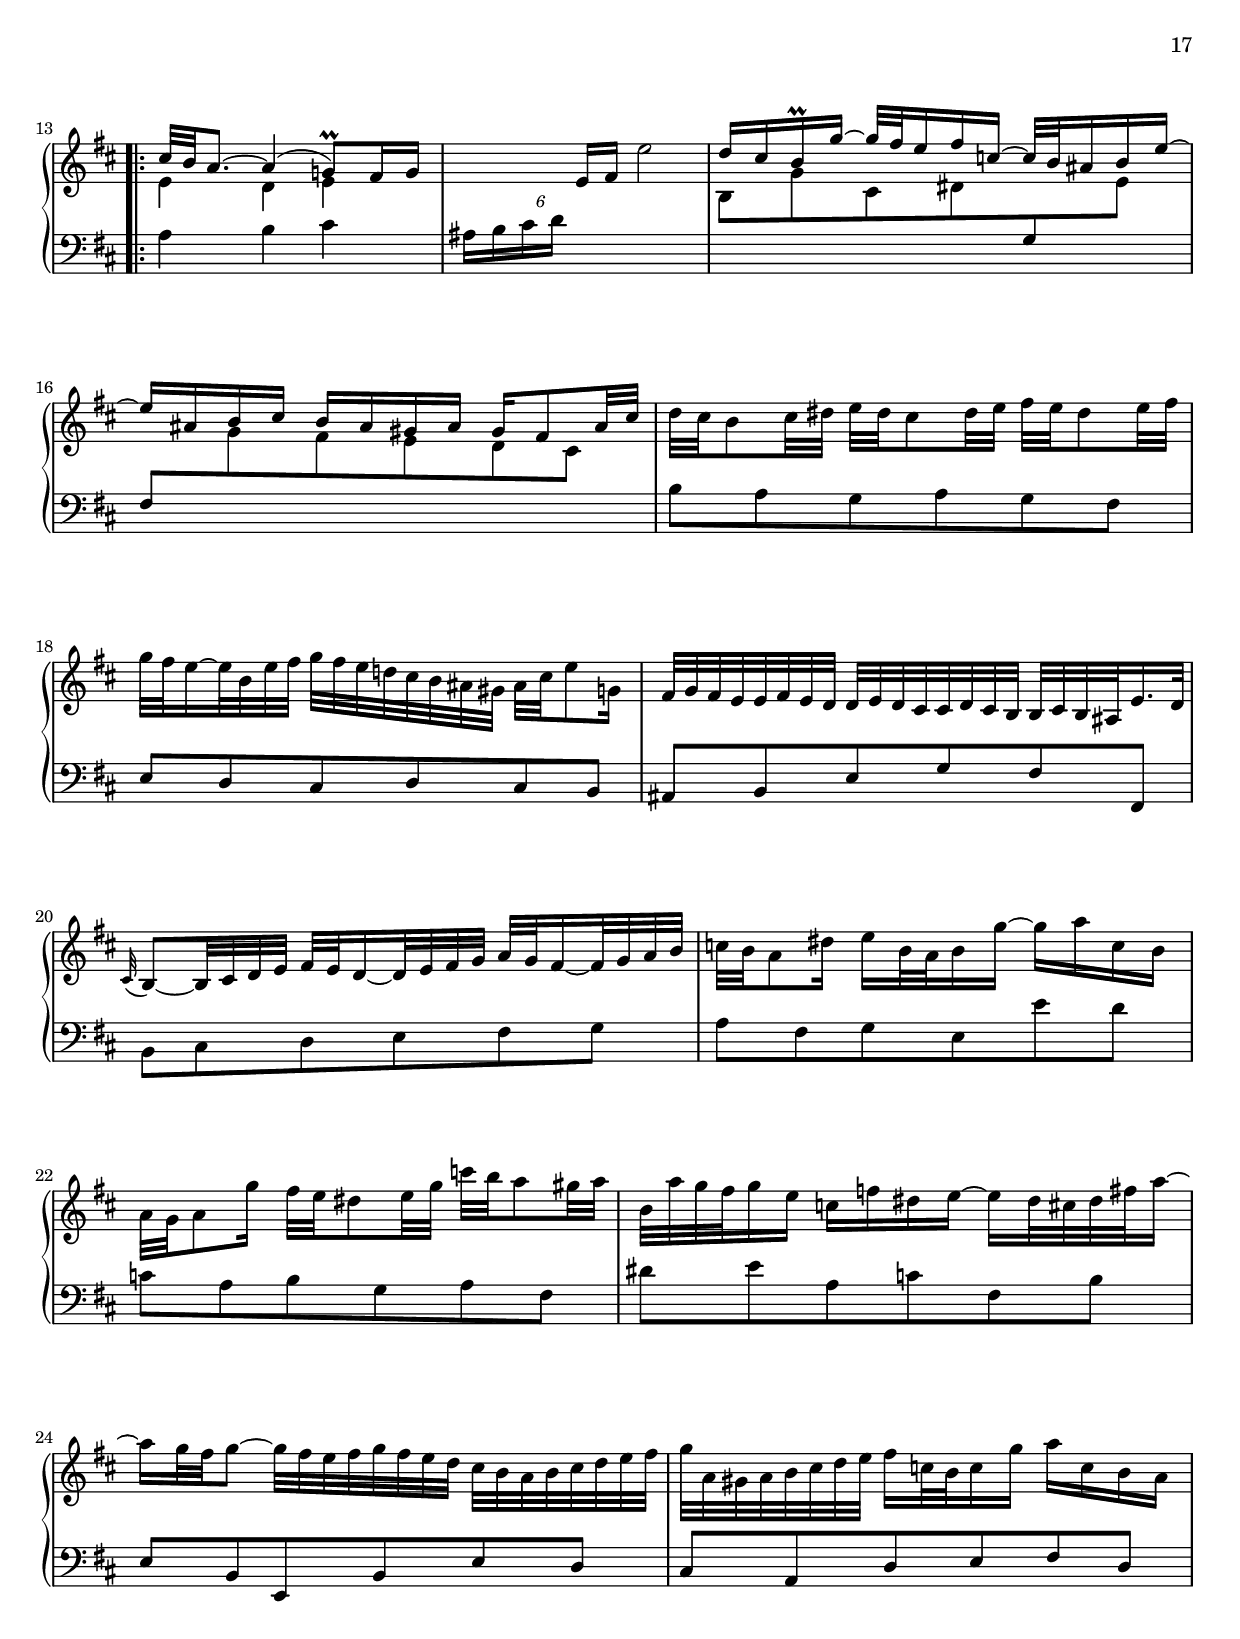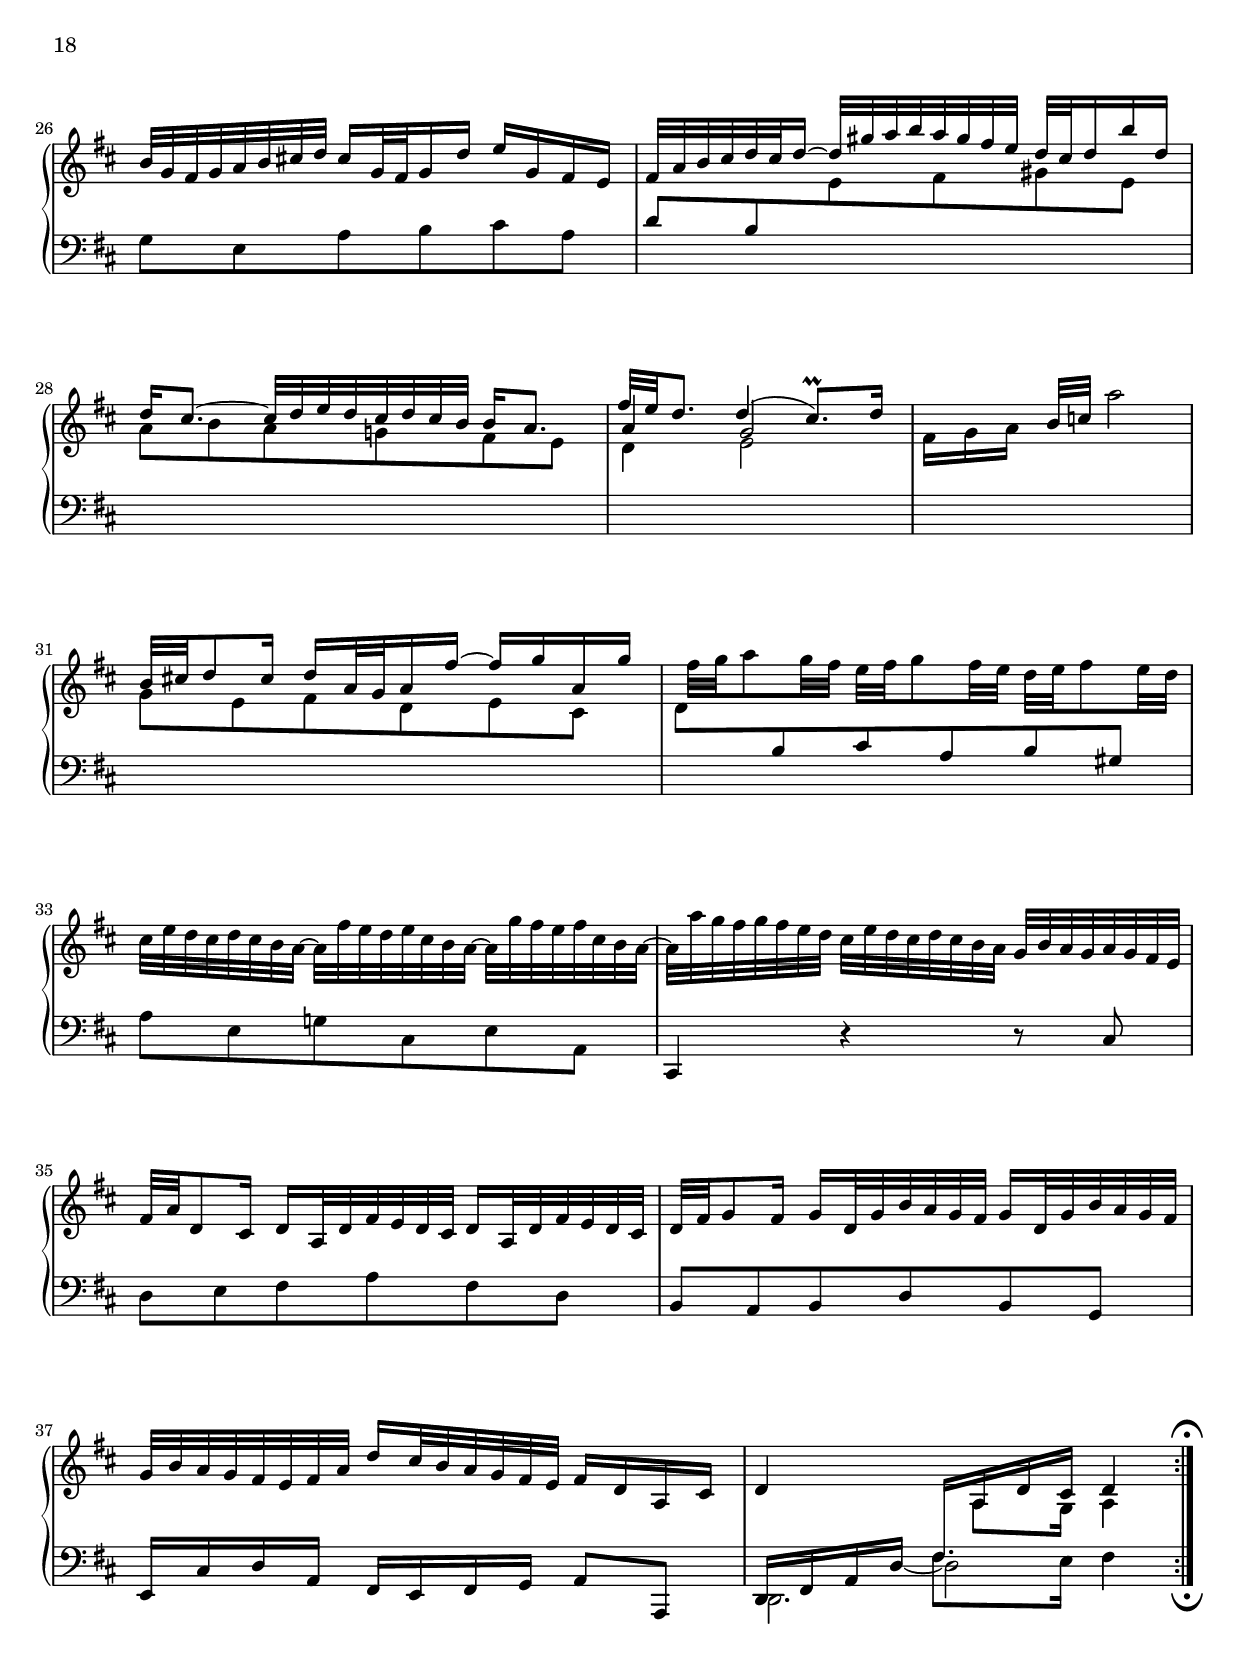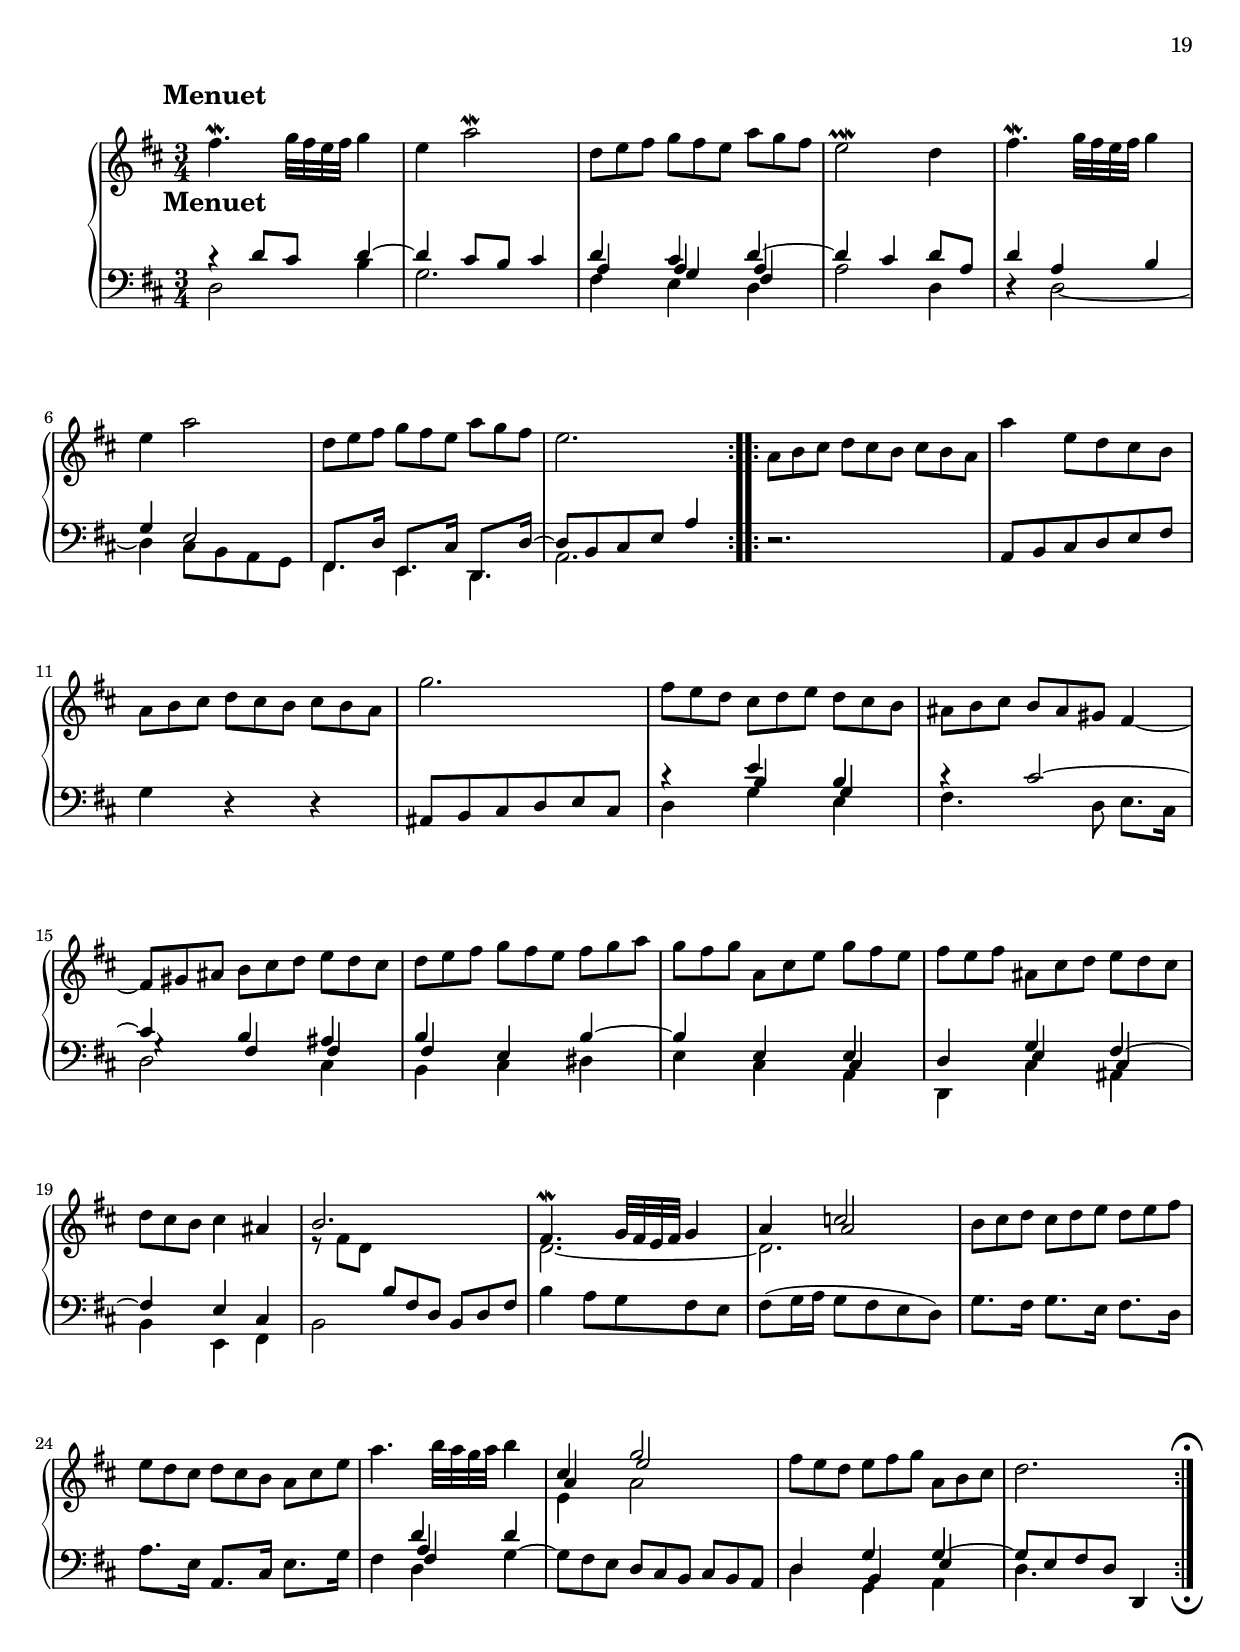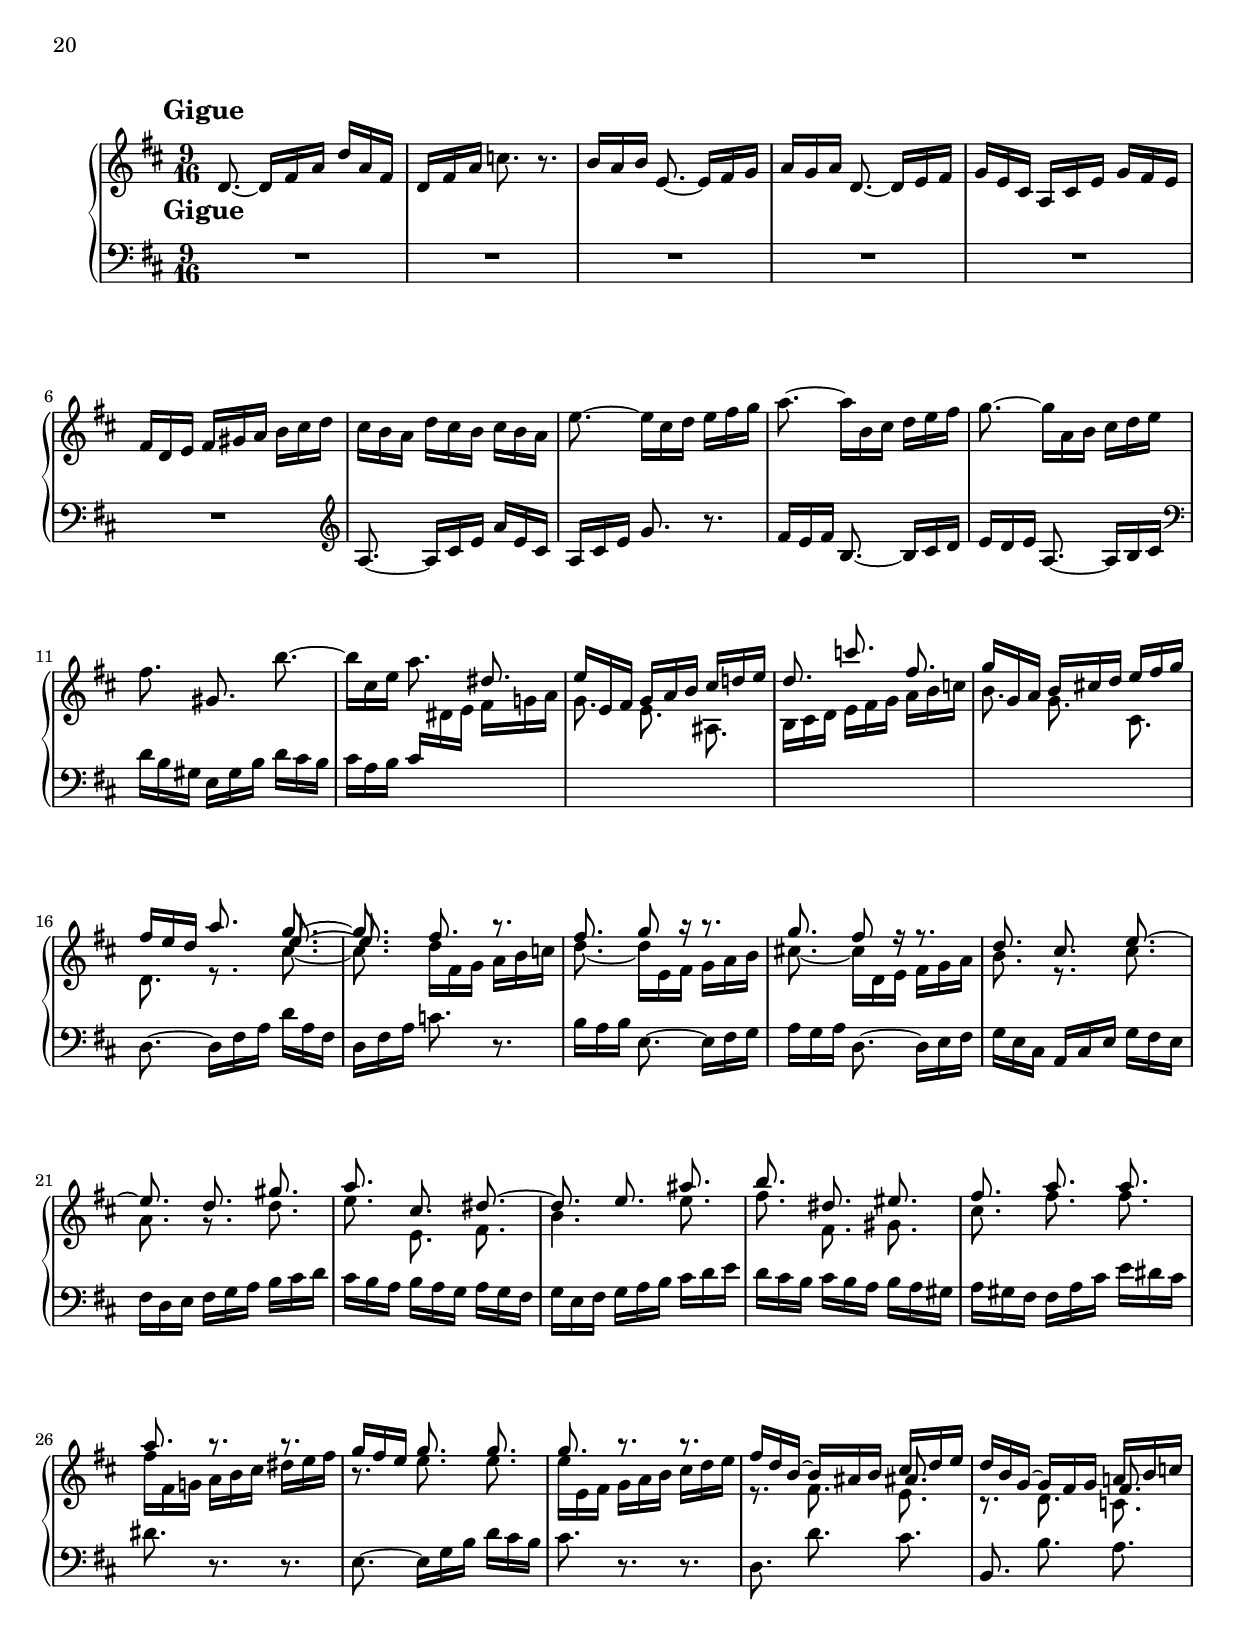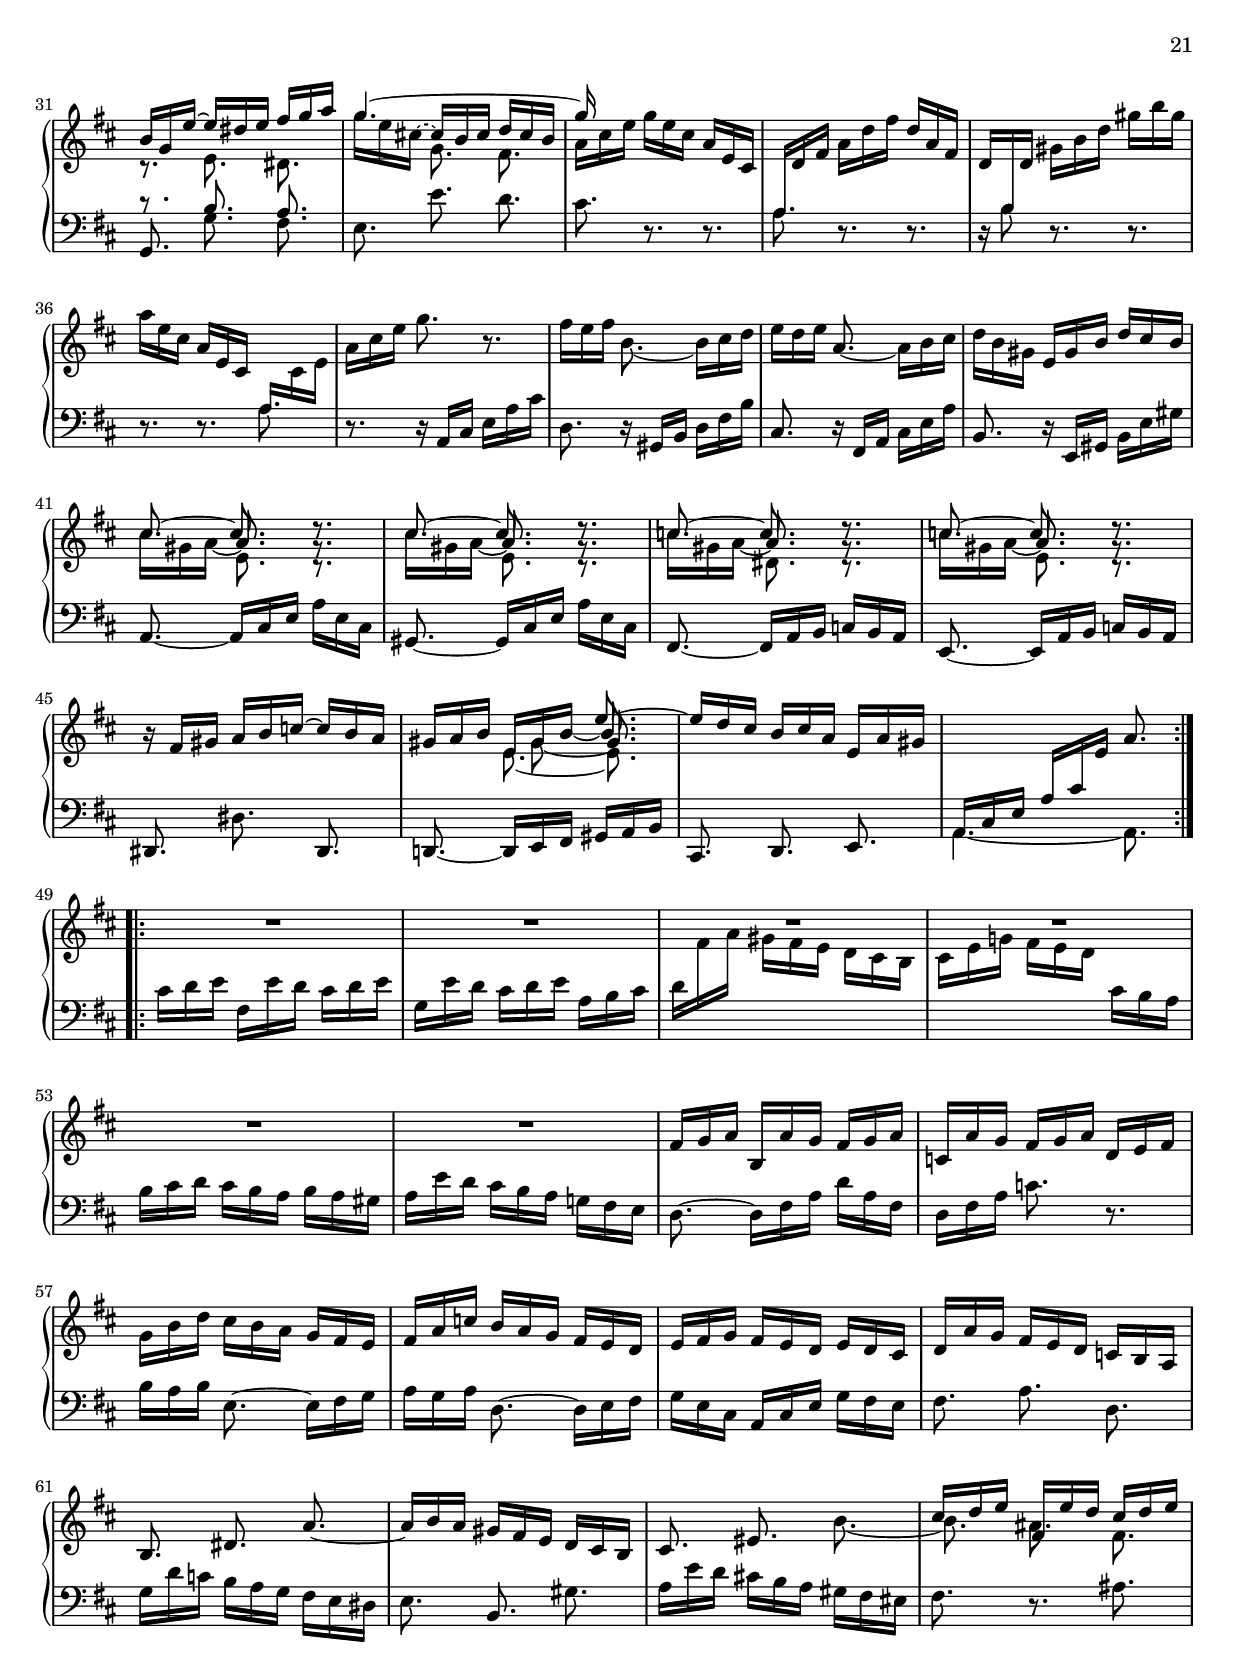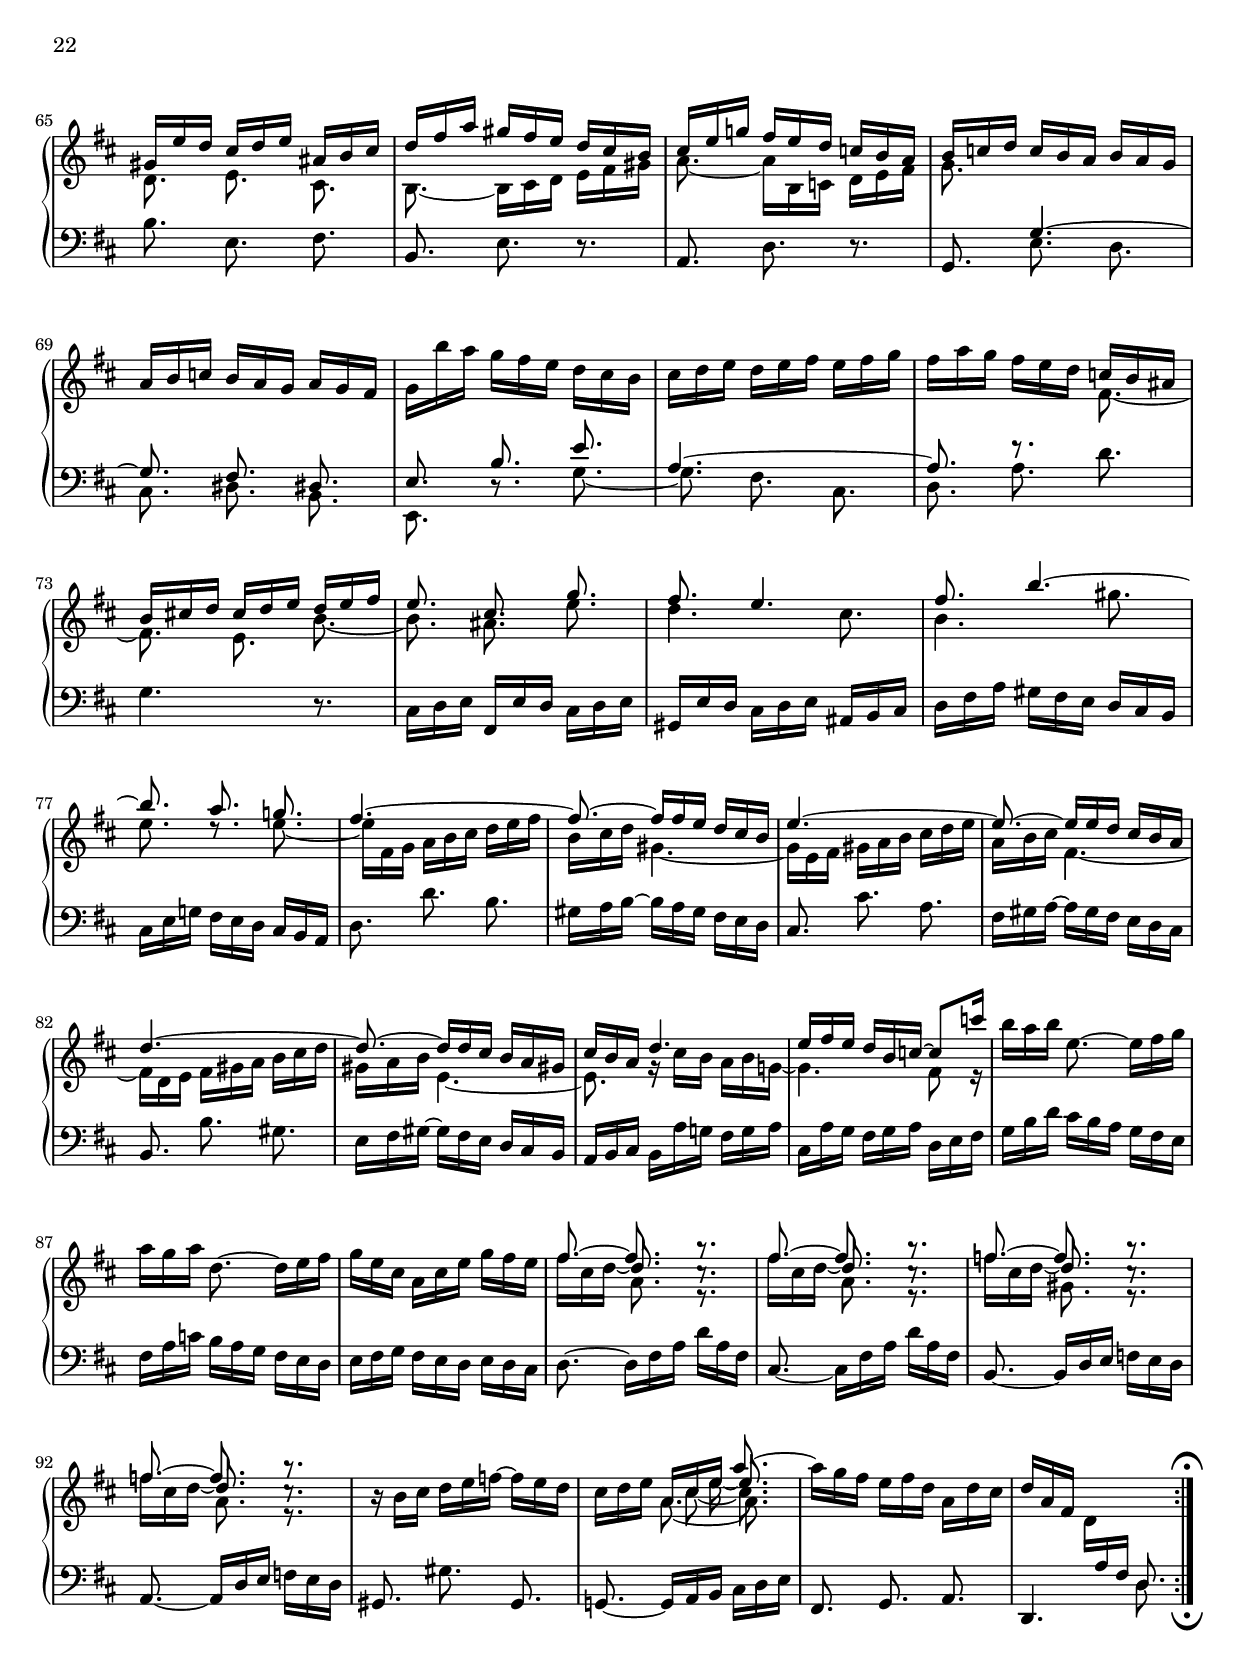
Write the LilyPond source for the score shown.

\version "2.18.2"
\include "deutsch.ly"
\include "defs.ly"

global = {
   \key d \major
   \override TupletNumber #'stencil = ##f
   \override TupletBracket #'stencil = ##f
   \override Staff.NoteCollision #'merge-differently-dotted = ##t
   \override Score.BarNumber #'extra-offset = #'( 1 . 0 )
}

sopranA = \new Voice \relative fis'' {
   \time 2/2
   \global
   \repeat volta 2 {
      \markLeft \mark \markup { \huge \bold "Ouverture" }
      \halsup
      fis2~ fis8. fis16 g8.^\mordent a16
      \grace fis8 e2 e
      d4~ d32 g, a h c d e fis g2~
      g8. g16 a8. h16 cis,8.^\prall e16 a8. \arpeggio g16

      \barNumberCheck 5
      \grace g8 fis4 e8 d \times 7/6 fis4. \times 1/2 fis8
      fis4~ fis16 h32 a g fis e dis \times 7/6 e4. \times 1/2 e8
      \times 5/6 e8. d32 cis d d8.^\prall cis16 d2~
      \times 5/6 d8. d32 cis h cis8.^\mordent d16 \once \override Beam.positions = #'( 5.8 . 7.4 )e8. fis16 gis8. a16
      gis4~ ^\mordent gis16 fis32 gis a gis fis e \once \override Tie.staff-position = #10 h'2~

      \barNumberCheck 10
      \once \override Beam.positions = #'(7 . 4) h16. \times 2/3 { h,64 cis d } cis32 h a gis a h cis d e fis gis16
         \times 5/6 a8. d,32 cis h cis16 e g8~
      \times 5/6 g8. cis,32 d e fis g fis e d cis h a gis8. h16 e4~
      \times 5/6 e8. fis32 gis a \times 5/6 gis8.^\prall fis32 gis a h,4.^\prall a8
      \times 5/6 a8. cis32 h a g'8. e16 fis2~
      \times 5/6 fis8. fis32 e d e4~ e4~ \times 5/6 e8. e32 d cis

      \barNumberCheck 15
      d2~ \times 5/6 d8. f32 e d \times 5/6 h'8. gis32 fis e
      c'2~ \times 5/6 c8. h32 a gis a4~
      \times 5/6 a8. h32 a gis a16 fis8 gis16 gis4.^\prall a8
   }
   \alternative {
      { a2~ a8 s s4 }
      { \time 9/8 a4 c8\rest c4.\rest c\rest}
   }

   \once \override MultiMeasureRest.staff-position = #6 R4. * 3

   \barNumberCheck 20
   a8\rest fis a h e, g a d, fis
   g8 a16 g fis e a8 d, fis g cis, e
   fis4.~ fis16 d e fis gis a h a gis fis e d
   e4. a16\rest cis, d e fis gis a gis fis e d \tieDown cis~
   \halsdown cis4. h \halsup cis16 d d8.\prall cis32 d

   \barNumberCheck 25
   e4.~ e8 d4~ d8 cis4~
   cis8 h d~ d8 cis4~ cis8 h4~
   h8 a cis fis,4. gis
   a4. a'16\rest d, e d cis d~ d d e d cis d
   cis4. d e

   \barNumberCheck 30
   fis8 g!16 fis e d c' h a c h a gis h a gis a h
   e,8 e4~ e8 d4~ d8 cis4~
   cis8 fis, h~ h e, a gis4\prall a8
   a16 h cis d e cis a4.( gis4)\prall fis16 gis
   a8 e g! fis16 gis a8 fis e gis a

   \barNumberCheck 35
   d,8 e16 d cis d e gis a8 e d gis a
   \appoggiatura d,8 cis4 h'8\rest h4.\rest a'\rest
   d,16 e fis g a fis
      \once \override Dots #'extra-offset = #'( -1.2 . 0 ) d4.( cis4)\prall h16 cis
   d8 a c h16 cis d8 h a cis d
   g,8 a16 g fis g a cis d8 a g cis d

   \barNumberCheck 40
   \appoggiatura g,8 fis4 d'8\rest d4.\rest f4.\rest
   g,16 fis g8 d'~ d cis! h~ h a g
   fis8 eis cis'~ cis h a~ a g fis
   e8 dis h'~ h a g~ g fis e
   cis' e, a d fis, a e' g, a

   \barNumberCheck 45
   fis'16 a, d fis d a a'\rest h, d fis d h a'\rest cis, e fis e cis
   d8 h d g h, d a' c, d
   h'16 d, g h g d c'\rest e, g h g e c'\rest fis, a h a fis
   \halsneutral g16 fis e dis e g a, fis' e dis e g g, fis' e dis e g
   c,16 fis a4~ a8 g16 fis e d! c! dis fis4~

   \barNumberCheck 50
   fis8 g, h c fis, a h e, g
   a8 h16 a g fis h8 e, g a dis, fis
   g16 e fis g a h c a h cis dis e fis dis e fis g a
   h16 a g fis e dis e8 fis16 g a fis \grace e8 dis!4 e8
   s2. \halsup f4\rest g8

   \barNumberCheck 55
   g2.~ g8 e g
   fis16 e d e fis g a g fis g a h c4.
   \halsneutral h8 e, g a d, fis g cis, e
   fis8 g16 fis e d g8 cis, e fis h, d
   e8 fis16 e d cis fis8 h, d e ais, cis

   \barNumberCheck 60
   d8 e16 d cis h e8 fis16 e d cis fis8 e16 d cis h
   \halsup ais16 gis fis gis ais h cis h ais h cis d e4.~
   e16 fis e fis e fis d e d e d e
      \once \override NoteColumn #'force-hshift = #-1 cis8 fis4~
   fis16 h, cis d e fis g8 cis, e fis h, d
   e8 fis16 e d cis fis8 h, d e ais,! cis

   \barNumberCheck 65
   d16 cis h cis d e fis e dis e fis g a4.~
   a16 h a h a h g a g a g a
      \once \override NoteColumn #'force-hshift = #-1 fis8 h4~
   h16 e, fis g a h c8 fis, a h e, g
   \shiftOff a8 h16 a g fis h8 e, g a dis,! fis
   g4.~ g8 fis16 e d cis fis8 e16 d cis h

   \barNumberCheck 70
   e4 cis8 fis4 d8 e4.~
   e8 d cis h4 cis8 fis, h ais
   h8 fis h \halsneutral d4.~ d16 d, fis h d cis
   d16 gis, a h cis d e8 a, cis d gis, h
   cis8 e, a c4.~ c16 c, e a c h

   \barNumberCheck 75
   c16 fis, g a h c d8 g, h c fis, a
   h8 c16 h a g e'4.~ e8 fis16 e d cis
   a'4.~ a8 h16 a g fis g8 a16 g fis e
   fis8 g16 fis e d g8 a16 g fis e a8 g16 fis e d
   \halsup cis16 d cis h a g a'\rest g fis e d c f\rest e d c h a

   \barNumberCheck 80
   d16\rest c h a g fis f'\rest fis e d cis h d\rest d cis h a g
   h16\rest h a g fis e f'\rest e d cis h a d\rest c h a g fis
   h16\rest a g fis e d d'\rest d cis h a g h\rest h a g fis e
   \halsneutral fis16 a, h cis d e fis d e fis g a h4.~
   h16 cis, d e fis gis a gis a h cis d e4.~

   \barNumberCheck 85
   e16 fis, g a h cis d h cis d e fis g4.~
   g16 a, h c d e fis e fis g a h c4.~
   c16 d, e fis g a h8 a g~ g fis e
   d8 cis a'~ a g fis~ fis e d
   c8 h g'~ g fis e~ e d cis

   \barNumberCheck 90
   h8 a e'~ e d cis~ cis h a
   g8 f f'~ f e d~ d c h
   a8 gis h'~ h a gis~ gis fis e
   d16 h cis d e cis a4.( g!4)\prall fis16 g
   fis16 a h cis d h g4.( fis4)\prall e16 fis

   \barNumberCheck 95
   e16 gis a h cis a fis4.( e4)\prall d16 e
   d16 fis gis a h gis e4.( d4)\prall cis16 d
   cis16 e d cis h a r a' g fis e d r h' a g fis e
   fis16 a g fis e d r d' cis h a g r e' d cis h a
   gis16 h a gis fis e r d' cis h a gis r fis' e d cis h

   \barNumberCheck 100
   cis4 r8 r16 cis d e fis g! \halsup a4.~
   a8 g fis g8 c\rest c\rest g4.~
   g8 fis e s2.
   g,4.~ g8 e' g, fis16 g g8.\prall fis32 g
   a4.~ a8 g4~ g8 fis4~

   \barNumberCheck 105
   fis8 e g~ g fis4~ fis8 e4~
   e8 d fis h,4. cis
   d4 h'8\rest d16\rest g,! a! g fis g~ g g a g fis g
   fis4. g4. a4.
   h8 c16 h a g f'e d f e d cis e d cis d e

   \barNumberCheck 110
   a,8 a'4~ a8 g4~ g8 fis4~
   fis8 h, e~ e a, d cis4\prall d8
   \times 9/8 d1\fermata \bar"|."
}

mezzoA = \new Voice \relative d'' {
   \time 2/2
   \global
   \repeat volta 2 {
      \halsup \shiftOn
      \once \override Accidental.transparent = ##t
         \once \override Script.extra-offset = #'( -2.0 . -4.0 ) d!2~ ^\mordent
         \halsdown \once \override NoteColumn #'force-hshift = #-1 d8.
         \halsup \small h16\rest \normalsize h4\rest
      h4~ h32 s8.. \halsdown  e8. a,16 gis8.^\prall a16~
      a4~ a32 s8.. h8.\rest h16 e8. d16
      cis!8. d16 e8. fis16 a,4 \halsup e' \arpeggio

      \barNumberCheck 5
      d2 \once \override Script.extra-offset = #'( -2.2 . -4.0 ) d4. ^\mordent s8
      s1
      s1
      s2 s8. d16 d8. e16
      e4 s d8.\rest \tieDown gis!16~ gis4~

      \barNumberCheck 10
      gis16 s8. s4 s4 s16 \halsdown e8.~
      e8. s16 s4 s2
      s1
      s1
      s1

      \barNumberCheck 15
      s1
      s1
      s1
   }
   \alternative {
      { s1 }
      { \time 9/8 s4. * 3 }
   }

   s4. * 3

   \barNumberCheck 20
   s4. * 3 * 10

   \barNumberCheck 30
   s4. * 3
   s4. * 3
   s4. * 3
   s4. * 3
   \staffdown \halsup \shiftOff cis,4 s8 s2.

   \barNumberCheck 35
   s4. * 3
   s4. * 3
   s4. * 3
   \staffup \halsup \shiftOn fis4 s8 s2.
   s4. * 3

   \barNumberCheck 40
   s4. * 3 * 20

   \barNumberCheck 60
   s4. * 3
   s4. * 3
   s2. \halsdown \once \override Tie.staff-position = #0.5 cis'4.~
   \stemUp cis16 s s4 s2.
   s4. * 3

   \barNumberCheck 65
   s4. * 3
   s2. \stemDown \once \override Tie.staff-position = #4.3 fis4.~
   \stemUp \once \override NoteColumn.force-hshift = #1.1 \dotsUp fis16 s s4 s2.
   s4. * 3
   s4. * 3

   \barNumberCheck 70
   s4. * 3 * 20

   \barNumberCheck 90
   s4.* 3
   \staffdown \shiftOff s2. f,4 h8\rest
   f4 h8\rest \small h4.\rest \normalsize gis4 h8\rest
   a4 h8\rest s2.
   s4. * 3

   \barNumberCheck 95
   s4. * 3 * 15

   \barNumberCheck 110
   s4. * 3 s2. \staffup \stemUp \shiftOn a4.
   \shiftOff \times 9/8 a1
}

altA = \new Voice \relative a' {
   \time 2/2
   \global
   \repeat volta 2 {
      \halsdown
      \once \override Accidental.transparent = ##t
         \once \override Tie.staff-position = #-4.7 a!2~ a8. d,16 e8. fis16
      g4~ g32 e fis g a h cis d s2
      s1
      s2. a4 \arpeggio

      \barNumberCheck 5
      a2 \times 7/6 a4. \times 1/2 a8
      \shiftOn h4 \stemDown a4\rest \once \override Tie.staff-position = -0.2 h2~
      h4 e,4\rest h'2~
      h8. e,16\rest e4\rest g8.\rest a16 h8. cis16
      h4 g\rest e\rest d'~

      \barNumberCheck 10
      d16 s8. s4 s4 cis~
      cis8. g16\rest g4\rest \times 7/6 gis4. \times 1/2 gis8
      a8 g8\rest g4\rest gis2
      s2 h8\rest h32\rest e d cis d4~
      d4~ \times 5/6 d8. d32 cis h cis2~

      \barNumberCheck 15
      \times 5/6 cis8. cis32 h a h4~ h g\rest
      g2\rest g4\rest g16\rest g32\rest e fis! gis a h
      c4 h16\rest fis'8. e4 d!
   }
   \alternative {
      { cis!2 s2 }
      { \set Score.tempoHideNote = ##t \time 9/8 \tempo 4. = 85 d8 \repeatTie cis e fis h, d e a, cis }
   }

   d8 e16 d cis h e8 a, cis d gis, h

   \barNumberCheck 20
   cis8 d16 cis h a d8 g,\rest g\rest c g\rest g\rest
   h8 c16 h a g fis8 e\rest e\rest a e\rest e\rest
   d8 e16 fis g a h8 g\rest g\rest a g\rest g\rest
   gis8 a16 gis fis e a8 e\rest e\rest gis e\rest e\rest
   \halsup d'4.~ d8 h' d, \halsdown a8 h4~

   \barNumberCheck 25
   h8. d16 cis h a8. cis16 h a gis4 e8
   fis4. gis8. h16 a gis fis8. a16 gis fis
   e4.~ e16 d e d cis d~ d d e d cis d~
   d16 cis d e fis gis a4. h~
   h8 gis a~ a gis a~ a gis a~

   \barNumberCheck 30
   a4 g8\rest g\rest f a h e, gis
   a8. d16 cis h a8. cis16 h a gis4 a8
   d,4. cis \staffdown h
   a4 a8\rest h8 cis d h cis d
   \shiftOn a4 c8\rest d4 c8\rest cis4 c8\rest

   \barNumberCheck 35
   h4 c8\rest cis4 c8\rest h4 a8\rest
   a4 s8 s2.
   \staffup \halsup a'4 h8\rest e,8 fis g e fis g
   \halsdown d4 e8\rest g4 e8\rest fis4 e8\rest
   e4 h8\rest fis'4 c8\rest e4 c8\rest

   \barNumberCheck 40
   d4 c8\rest s2.
   \staffdown d4 c8\rest c4.\rest d4 c8\rest
   \staffdown cis4 c8\rest c4.\rest cis4 c8\rest
   \staffdown h4 c8\rest c4.\rest h4 c8\rest
   a4 cis8 a4 d8 g,4 cis8

   \barNumberCheck 45
   d4 c8\rest \staffup gis'4 e8\rest ais4 e8\rest
   h'4 e,8\rest e4 e8\rest fis4 e8\rest
   g4 g8\rest cis!4 h8\rest dis4 h8\rest
   s4. * 3
   s4. * 3

   \barNumberCheck 50
   s4. * 3
   s4. * 3
   s4. * 3
   s4. * 3
   \once \override Beam.positions = #'( -3.6 . -13.4 )
      e16[ d! c h a g fis e dis cis! \staffdown \halsdown h a g fis e d! cis! h]

   \barNumberCheck 55
   \staffup g''8\rest a16 h cis d e fis e d cis h a4.~
   a8 g\rest g\rest g4.\rest c'16 a g fis e d
   s4. * 3
   s4. * 3
   s4. * 3

   \barNumberCheck 60
   s4. * 3
   s4. s4 cis8~ cis4.~
   cis8 cis cis h h h \shiftOff ais4.~
   ais16 s s4 h8\rest cis4~ cis8 h4~
   h8 ais4~ ais8 h4~ h8 ais4

   \barNumberCheck 65
   h8 e,8\rest e\rest g4\rest fis'8~ fis4.~
   fis8 fis fis \once \override Beam.positions = #'( -0.2 . -0.2 ) e e e
      \once \override Tie.staff-position = #1.5
      \once \override NoteColumn.force-hshift = #0 \dotsUp dis4.~
   \once \override NoteColumn.force-hshift = #1.1 dis16 s s4 f8\rest
      \tieDown fis4~ \once \override NoteColumn.force-hshift = #0 fis8 e4~
   \override NoteColumn.force-hshift = #0 e8
      \once \override Tie.staff-position = #2 dis4~ dis8
      \once \override Tie.staff-position = #2 e4~ e8 dis4
   \revert NoteColumn.force-hshift h8\rest
      \once \override Beam.positions = #'( -1.2 . -1.8 ) e cis ais4.~ ais8 h4~

   \barNumberCheck 70
   h8 ais cis~ cis h4~ h8 ais cis
   fis,4.~ fis8 e4 d cis8
   d4 c8\rest s2.
   s2. \staffdown h4 s8
   a4 s8 s2.

   \barNumberCheck 75
   s2. a4 s8
   g4 s8 s2.
   s4. * 3
   s4. * 3
   s4. * 3

   \barNumberCheck 80
   s4. * 3 * 10

   \barNumberCheck 90
   \staffdown s2. cis4 d8\rest
   d4 d8\rest \small d4.\rest \normalsize \shiftOn d4 d8\rest
   d4 d8\rest \small d4.\rest \normalsize d4 d8\rest
   e4 d8\rest s2.
   s4. * 3

   \barNumberCheck 95
   s4. * 3
   s4. * 3
   s4. * 3
   s2. \shiftOff fis4 g8\rest
   d4 g8\rest g4.\rest e4 g8\rest

   \barNumberCheck 100
   \staffup s2. a'16 g fis e dis cis
   h4. h16\rest h cis d! e fis g fis e d cis h
   a4. \stemNeutral fis'16 fis, g a h cis d cis h a g fis~
   \stemDown fis4. e d8 e4~
   e8. g16 fis e d8. fis16 e d cis4 a8

   \barNumberCheck 105
   h4. cis8. e16 d cis h8. d16 cis h
   \staffdown a4.~ a16 g a g fis g~ g g a g fis g^~
   g16 fis gis ais h cis \staffup d4. e4.~
   e8 cis d~ d cis d~ d cis d~
   d4 c8\rest \staffdown e\rest b d e a, cis

   \barNumberCheck 110
   d8 \staffup h'16\rest g' fis! e d8. fis16 e d cis4 d8
   g,4. fis e
   \times 9/8 fis1
}

tenorA = \new Voice \relative d {
   \time 2/2
   \global
   \repeat volta 2 {
      \halsup d4 s2.
      s2 a''8.\rest e16 d8. cis16
      d2~ d8. s16 s4
      e8.\rest h16 cis8. d16 e8. e16\rest s4

      \barNumberCheck 5
      s1
      \staffup \shiftRest c8.\rest d16 e8. fis16 g8. e16\rest c4\rest
      \staffdown a8.\rest fis16 gis8. ais16 h8 c8\rest a4\rest
      s1
      s1

      \barNumberCheck 10
      s1 * 5

      \barNumberCheck 15
      s1
      s1
      s4 c h e~
   }
   \alternative {
      { e2 s2 }
      { \time 9/8 e4 \repeatTie s8 s2. }
   }

   s4. * 3

   \barNumberCheck 20
   s4. * 3 * 10

   \barNumberCheck 30
   s4. * 3
   s4. * 3
   s4. * 3
   s4. \halsdown \shiftOnn h h
   \halsup e,4 s8 s2.

   \barNumberCheck 35
   gis4 s8 s2.
   s4. * 3
   \staffup \shiftOff fis'4 c8\rest
      \once \override NoteColumn.force-hshift = #1 e4.
      \once \override NoteColumn.force-hshift = #1 e
   \staffdown a,4 s8 s2.
   cis4 s8 s2.

   \barNumberCheck 40
   s4. * 3 * 20

   \barNumberCheck 60
   s4. * 3
   s4. * 3
   s4. fis,8 h d e ais, cis
   d8 e16 d cis h e8 ais, cis d gis, h
   cis8 d e d16 e d e d e cis d cis d cis d

   \barNumberCheck 65
   h4. s2.
   s4. \staffup c8\rest e g \once \override NoteColumn.force-hshift = #0.5 a dis, fis
   \once \override NoteColumn.force-hshift = #0 g8 a16 g fis e a8 dis, fis
      \once \override NoteColumn.force-hshift = #0.5 g cis, e
   \once \override NoteColumn.force-hshift = #0.5 fis8
      \once \override NoteColumn.force-hshift = #0.5 g a
      \once \override NoteColumn.force-hshift = #1 g16 a
      \once \override NoteColumn.force-hshift = #0.5 g a g a
      \once \override NoteColumn.force-hshift = #0.5 fis g
      \once \override NoteColumn.force-hshift = #0.5 fis g fis g
   e8 c\rest c\rest s2.

   \barNumberCheck 70
   \staffdown s4. * 3
   s4. * 3
   s2. h4.~
   h8 fis16 gis a h cis4 c8\rest \shiftOn gis4 c8\rest
   e,4 s8 s4. \stemUp a4.~

   \barNumberCheck 75
   a8 e16 fis g a h4 a8\rest fis4 a8\rest
   d,4 d8\rest s2.
   s4. h8 d g cis, e a
   d,8 a' c s2.
   s4. * 3

   \barNumberCheck 80
   s4. * 3 * 5

   \barNumberCheck 85
   s4. * 3
   s4. * 3
   s2. h4 a8\rest
   a4 a8\rest a4.\rest a4 a8\rest
   g4 a8\rest c4.\rest g4 a8\rest

   \barNumberCheck 90
   g4 a8\rest a4.\rest \halsdown a4 f8\rest
   a4 f8\rest \small f4.\rest \normalsize a4 f8\rest
   h4 f8\rest \small f4.\rest \normalsize h4 f8\rest
   a4 f8\rest e'4.\rest \halsup e
   d4 c8\rest c4.\rest d

   \barNumberCheck 95
   cis4 c8\rest c4.\rest cis
   h4 c8\rest c4.\rest h
   a4 a8\rest a4.\rest cis4 a8\rest
   d4 c8\rest c4.\rest d4 a8\rest
   h4 a8\rest g4.\rest h4 a8\rest
}

bassA = \new Voice \relative d, {
   \time 2/2
   \global
   \repeat volta 2 {
      \halsdown
      d4~ d32 d' e fis g a h cis d2~
      d2~ d8. cis16 h8. a16
      h2~ ~h8. e,16 fis8. g16
      a2~ a8. e16 cis8. a16

      \barNumberCheck 5
      d4~ d16 cis32 h a g fis e d8. d'16 e8. fis16
      g,8 g8\rest g4\rest g8.\rest g16 fis8._\prall e16
      h'2~ h8. h16 cis8. d16
      \halsneutral \times 5/6 gis,8. e'32 fis gis a8. h16 cis8. d16 h8. a16
      e'8. d32 cis h8. d16 gis,8. h16 e,8. gis16

      \barNumberCheck 10
      fis,4~ \times 5/6 fis8. fis'32 e d cis8. e16 a,8. cis16
      \times 5/6 d,8. a'32 h cis d4~ d8. d16 cis8. h16
      cis16 e d cis h[ cis a8] e'4 e,
      a4~ a16 h32 cis d e fis g a4~ a16. h32 cis d e fis
      \clef "treble" g2~ g16. a,32 h cis d e fis4~

      \barNumberCheck 15
      fis4~ \times 5/6 fis8. a32 gis fis gis4~ gis32 a, h c d e fis gis
      \times 5/6 a8. g32 f e f16 g a f \appoggiatura e8 dis2~
      \times 5/6 dis8. d32 c h \clef "bass" c16 a dis,8 e2
   }
   \alternative {
      { \halsdown a2~ \once \override Beam.positions = #'( -2.0 . 6.0 )a32[ h cis \staffup d e fis g fis e fis g a h cis d e] }
      { \set Score.currentBarNumber = #18 \time 9/8 \staffdown \halsdown a,,4 r8 r4. r }
   }

   R4. * 3

   \barNumberCheck 20
   R4. * 3
   R4. * 3
   R4. * 3
   R4. * 3
   \clef "treble" \halsneutral fis'8 gis16 fis e fis gis8 a16 gis fis gis a8 gis16 fis e d

   \barNumberCheck 25
   \clef "bass" cis8 cis, e fis h, d e a, cis
   d8 e16 d cis h e8 a, cis d gis, h
   cis8 d16 cis h a d8 d, d' e e, e'
   fis8 cis a fis fis' fis, gis gis' gis,
   a8 h16 a gis a h8 cis16 h a h cis8 d16 cis h cis

   \barNumberCheck 30
   d8 fis a d2.~
   d8 cis e fis h, d e a, cis
   fis, a gis a cis, d e4 e,8
   \halsdown <a cis e>4 g8\rest \rr g4.\rest \rr g\rest
   a4 g8\rest g4.\rest g\rest

   \barNumberCheck 35
   a4 h8\rest g4.\rest g\rest
   h16\rest \stemUp \once \override Beam.positions = #'( 3.6 . 13 ) 
      a[ h cis d e fis g! a h cis \staffup \stemUp d e fis g a h cis]
   \staffdown \halsdown s4. * 3
   d,,4 r8 r4. r
   d4 r8 r4. r

   \barNumberCheck 40
   r16 \stemUp \once \override Beam.positions = #'(3.1 . 11.2)
      d,[ e fis g a h cis d e fis g a h c \staffup \stemUp d e fis]
   \staffdown \halsdown h,4 d,8\rest h4 d8\rest h'4 d,8\rest
   h'4 d,8\rest a4 d8\rest a'4 d,8\rest
   a'4 d,8\rest g,4 d'8\rest g4 d8\rest
   g4 d8\rest fis4 d8\rest e4 d8\rest

   \barNumberCheck 45
   d4 r8 r4. cis'4 r8
   h 4 r8 r4. a4 r8
   g4 r8 r4. fis'4 r8
   \halsneutral e8 g, h c fis, a h e, g
   a8 h16 a g fis h8 e, g a dis, fis

   \barNumberCheck 50
   g16 fis e dis e g a, fis' e dis e g g, fis' e dis e g
   c,16 fis a4~ a8 g16 fis e d! c! dis fis4~
   fis8 r16 e fis g a h a g fis e dis h cis dis e fis
   g16 e fis g a h c d c h c a h4 h,8
   e,4 r8 s2.

   \barNumberCheck 55
   a8 cis e a e a cis8 d16 cis h a
   \clef "treble" d8 a d fis d fis a h16 a g fis
   g8 a16 g fis e fis8 g16 fis e d e8 fis16 e d cis
   d8 e16 d cis h e8 fis16 e d cis d8 e16 d cis h
   cis8 d16 cis h ais d8 e16 d cis h cis8 d16 cis h ais

   \barNumberCheck 60
   \clef "bass" h8 fis a! g fis e d fis e
   fis4.~ fis8 e16 d cis h ais h cis h ais gis
   fis8 ais cis \halsdown fis2.~
   fis2.~ fis4.~
   fis2.~ fis4.

   \barNumberCheck 65
   h4.~ h8 a!16 g fis e dis e fis e dis cis
   h8 dis fis h2.~
   h2.~ h4.~
   h2.~ h4.~
   h16 e, g h e d e8 ais, cis d gis, h

   \barNumberCheck 70
   \halsneutral cis8 d16 cis h ais d8 gis, h cis fis, ais
   h16 h, cis d e fis g a g fis g e fis4 fis,8
   \halsdown h4.~ h16 h d fis h ais h,8\rest d h
   \shiftOn e4 h8\rest h4.\rest e4 h8\rest
   a4.~ a16 a c e a g! h,8\rest c a

   \barNumberCheck 75
   d4 h8\rest h4.\rest d4 h8\rest
   g4.~ \halsneutral g16 a h cis! d e fis,4.~
   fis16 d e fis g a \halsdown h4. cis
   d4. \halsneutral h'8 a g fis a g
   a4 r8 \staffup fis'4 e8\rest d4 c8\rest

   \barNumberCheck 80
   \staffdown \stemDown g4 r8 \staffup e'4 e8\rest cis4 c8\rest
   \staffdown \stemDown fis,4 r8 \staffup d'4 c8\rest h4 c8\rest
   \staffdown \halsneutral e,4 r8 cis'4 r8 a4 r8
   d,4.~ d16 e d c h a g a g fis e d
   cis4.~ cis16 d' cis h a g! fis g fis e d cis

   \barNumberCheck 85
   h4.~ h16 cis' h a g fis e fis e d cis h
   a4.~ a16 h' a g fis e d e d c h a
   g16 h c d e fis g4 h8\rest g'4 h,8\rest
   \halsdown g'4 h,8\rest fis4 h8\rest fis'4 h,8\rest
   fis'4 h,8\rest e4 h8\rest d4 h8\rest

   \barNumberCheck 90
   cis4 h8\rest a4 g8\rest \rr g4.\rest
   \rr g4.\rest a4 g8\rest \rr g4.\rest
   \rr g4.\rest a4 g8\rest \rr g4.\rest
   \rr g4.\rest d'16\rest a cis e a cis e8 d cis~
   cis4 d,8\rest d16\rest a d fis a cis d8 cis h~

   \barNumberCheck 95
   h4 d,8\rest d16\rest a cis e a h cis8 h a~
   a4 d,8\rest d16\rest a h d e gis h8 a gis
   a4 h,8\rest a4 h8\rest a'4 h,8\rest
   a'4 h,8\rest a4 h8\rest a'4 h,8\rest
   a'4 h,8\rest a4 h8\rest gis'4 h,8\rest

   \barNumberCheck 100
   \halsneutral a'8 h16 cis d e fis4 r8 e4 r8
   dis8 e16 dis cis h e4 r8 d4 r8
   cis8 d16 cis h a d4 r8 cis4 r8
   h8 cis16 h a h cis8 d16 cis h cis d8 cis16 h a g
   fis8 fis, a h e, g a d, fis

   \barNumberCheck 105
   g8 a16 g fis e a8 d, fis g cis, e
   \halsdown fis8 g16 fis e d g8 g, g' a a, a'
   h8 fis d \halsneutral h h' h, cis cis' cis,
   d8 e16 d cis d e8 fis16 e d e fis8 g16 fis e fis
   g8 h d \tieDown g2.~

   \barNumberCheck 110
   g8 fis a h e, g a d, fis
   h,8 d cis d fis, g a g a
   \times 9/8 <d, d'>1_\fermata
}

rightA = {
   \clef "treble"
   <<
      \sopranA
      \mezzoA
      \altA
   >>
}

leftA = {
   \clef "bass"
   <<
      \tenorA
      \bassA
   >>
}


\include "defs.ly"

global = {
   \key d \major
   \time 4/4
   % \override TupletNumber #'stencil = ##f
   \override TupletBracket #'stencil = ##f
   \override Staff.NoteCollision #'merge-differently-dotted = ##t
}

sopranB = \new Voice \relative fis' {
   \global
   \markLeft \markPadding \mark \markup { \vspace #4 \huge \bold "Allemande" }
   \repeat volta 2 {
      \halsup \partial 8 fis8
      fis2~ fis16 e fis a g fis e d
      d16 a'8.~ a16 g fis e fis a h c~ c a g fis~
      \halsneutral fis16 c' h a h g e'8~ e16 d cis h a g32 fis g16 e'
      g,4( fis)~\prall fis16 a h cis d cis h a

      \barNumberCheck 5
      \halsup a8 fis'4.~ fis16 g fis e fis d ais8~
      ais16 cis h ais ais16 h8.~ h16 d cis h cis d e fis
      \tuplet 3/2 { g16 fis e } h'8~ h16 a g fis \tuplet 3/2 { g16 fis e } g8~ g16 fis e d!
      \tuplet 3/2 { e16 d cis } e8~ e16 d cis h \tuplet 3/2 { cis16 h ais } fis'8~ fis16 e d cis
      d16 h ais h h d8.~ d16 e32 fis e16 d d16 e32 fis e16 d

      \barNumberCheck 10
      d16 gis32 a h8~ h16 a gis fis \tuplet 3/2 { e16 d cis } d8~ \tupletSpan 8 \tuplet 3/2 { d16 cis h fis' e d }
      cis16 a gis a a cis8.~ cis16 d32 e d16 cis cis16 d32 e d16 cis
      \halsneutral c16 fis32 gis a8~ a16 gis fis e \tuplet 3/2 { dis16 cis h } c8~ \tuplet 3/2 { c16 h a c h a }
      a16 gis8.~ \tupletSpan \default \ntn \times 5/6 { gis8. } dis'32 e fis e16 dis dis e e gis a c
      e,32 f g! f e f e d~ \ntn \times 5/6 d8. cis32 d e d16 cis cis d d e gis h

      \barNumberCheck 15
      d,32 e f e d e d c~ { \ntn \times 5/6 c8. } h32 c d c16 h h c c fis32 gis a16 c,~
      \halsup \tupletSpan 8 \tuplet 3/2 { c h a h a gis f'e d e d c a' gis fis gis fis e c' h a h a gis }
      gis8 a32 gis fis e dis16 a' a,8~ a16 h cis8~ cis16 d32 e d cis h16
      a2~ a4~ a16 fis g8~
      g32 e fis g fis16 d~ d d32 e fis gis a16~ a32 fis gis a gis16 e~ e e32 fis gis a h16~

      \barNumberCheck 20
      h32 gis a h a16 fis~ fis fis32 gis a h cis16~ cis32 a h cis h16 gis~ gis gis32 a h cis d16~
      \tuplet 3/2 { d cis h cis h a d c h c h a } c16 dis,8 e16~ \tuplet 3/2 { e16 a h c h a }
      \halsneutral f'16 gis,8 a16~ \tuplet 3/2 { a16 d e f e d gis d e f e d a' d, e f e d }
      h'32 f e d e16 h c gis a dis,~ dis32 e fis! gis a h cis d~ d16 h gis a
      \halsup a4~ a16 gis8 a16~ a4.
   } \pageBreak
   \repeat volta 2 {
      e'8 \noBreak

      \barNumberCheck 25
      e2~ e16 e fis g fis e d cis
      a'4~ a16 g fis e d h cis e~ e d cis h~
      \halsneutral h16 a cis d~ d cis32 h fis'16 g~ g e32 fis g a h16~ h32 a g fis g16 e
      e4(\prall fis4~)\mordent fis16 fis fis32\prall e fis16 a h, c8~
      c16 c c32\prall h c16 fis gis, a8~ a16 h32 cis dis e fis16~ fis dis32 e fis g! a16~

      \barNumberCheck 30
      a16 fis g8~\mordent g16 fis32 g a g fis16 g32 fis e16 h' a~ a g32 fis e16 dis
      e32 dis cis h a'16 g~ g fis32 e d16 cis \tuplet 3/2 { d16 cis h } g'16 fis~ fis e32 d cis d e16
      h8 ais~ \tupletSpan \default \ntn \times 5/6 ais8. eis'32 fis gis fis16 eis eis fis fis ais ais h
      fis32 g! a! g fis g fis e~ \ntn \times 5/6 e8. dis32 e fis e16 dis dis e e ais ais h
      e,32 fis g fis e fis e d!~ \ntn \times 5/6 d8. cis32 d e d16 cis cis d d gis32 ais h16 d,~

      \barNumberCheck 35
      \tupletSpan 8 \tuplet 3/2 { d16 cis h cis h ais } ais16 g'8.~ \tuplet 3/2 { g16 fis e fis e dis } dis16 c'8.~
      c32 a h c h8~ \tuplet 3/2 { h16 a g a g fis } g32 fis e dis e8~ \tuplet 3/2 { e16 d c d c h }
      c16 g8 a32 h \tuplet 3/2 { c16 d e f e d } c16 g8 a32 h \tuplet 3/2 { c16 d e f e d }
      cis!16 ais8 fis'32 e fis16 h~ h32 fis e d e16 cis8 e32 d e16 ais~ ais32 e d cis
      d16 h8 h'32 a g16 g32 fis e16 e32 d cis g' fis e fis16 h, d8 cis16.(\prall h32)

      \barNumberCheck 40
      \halsup h2 s4 r16 d, fis g
      a4 s a16 fis d e fis g a h
      c32 h a16 h8~ h4~ h16 a h c h a h dis~
      dis16 e a, dis~ dis e g, dis'~ dis e fis, e'~ e dis32 e fis16 a,~
      \tuplet 3/2 { a16 fis g a g fis } fis16 g8.~ g16 a32 h a16 g g a32 h a16 g

      \barNumberCheck 45
      g16 cis32 d e8~ e16 d cis h a g32 fis g8~ \tuplet 3/2 { g16 fis e h' a g }
      fis16 d cis d d fis8.~ fis16 g32 a g16 fis fis g32 a g16 fis
      f16 h32 cis d8~ d16 cis h a \tuplet 3/2 { gis16 fis e } f8~ \tuplet 3/2 { f16 e d f e d
      cis16 h a } g'8~ \tuplet 3/2 { g16 f e f e d e d cis } b'8~ \tuplet 3/2 { b16 a g a g f
      g f e } d'8~ \tuplet 3/2 { d16 cis h cis h a g' fis! e fis e d } a'16 c,8.~

      \barNumberCheck 50
      c32 a h c h16 g~ g g32 a h cis d16~ d32 h cis d cis16 a~ a a32 h cis d e16~
      e32 cis d e d16 h~ h16 h32 cis d e fis16~ fis32 d e fis e16 cis~ cis cis32 d e fis g16~
      \tuplet 3/2 { g16 fis e fis e d g f e f e d } f16 gis,8 a16~ \tuplet 3/2 { a16 d e f e d }
      b'16 cis,8 d16~ \tuplet 3/2 { d16 g, a b a g cis g a b a g d' g, a b a g }
      \halsneutral e'32 b a g a16 e f cis d gis,~ gis32 a h! cis d e fis g~ \tuplet 3/2 { g16 fis e fis e d }

      \barNumberCheck 55
      d32 fis e d c'8~ c16 h32 a h16 e~ e32 d cis h a d gis,16~ \tuplet 3/2 { gis16 a d, g fis e }
      \halsup d4~ d16 cis8 d16~ d4. \mark \markup \fermata
   }
}

mezzoB = \new Voice \relative d' {
   \global
   \repeat volta 2 {
      \halsup \shiftOn \partial 8 s8
      d2 s
      s1
      s1
      s1

      \barNumberCheck 5
      s1 * 15

      \barNumberCheck 20
      s1
      s1
      s1
      s1
      s2..
   }
   \repeat volta 2 {
      s8

      \barNumberCheck 25
      cis'2 s2
      e4 s2.
      s1
      s1
      s1

      \barNumberCheck 30
      s1 * 26
      s2..
   }
}

altB = \new Voice \relative a {
   \global
   \repeat volta 2 {
      \halsdown \partial 8 s8
      a2 s
      d2 s
      s1
      s1

      \barNumberCheck 5
      a'2 s
      s1
      s1
      s1
      s1

      \barNumberCheck 10
      s1
      s1
      s1
      s1
      s2 \staffdown e8\rest \once \override Tie.staff-position = #9 h4.~

      \barNumberCheck 15
      h8 s s4 s2
      \staffup e8\rest d4 c8 \staffdown h e dis d~
      d8 h c8 e16 dis \staffup a'4 gis
      s1
      s1

      \barNumberCheck 20
      s1
      s1
      s1
      s4 \staffdown e8\rest c h a h \staffup d~
      \tupletSpan \default \ntn \times 5/6 d8. fis32 e d e4 d8( cis4)
   }
   \repeat volta 2 {
      s8

      \barNumberCheck 25
      a'2 s
      cis4 s2.
      s1
      s1
      s1

      \barNumberCheck 30
      s1
      s1
      s1
      s2 \staffdown g8\rest \once \override Tie.staff-position = #8.7 cis,4.~
      cis4 s2.

      \barNumberCheck 35
      s1 * 5

      \barNumberCheck 40
      \staffup e16\rest e fis cis d2 s4
      s1
      e8\rest e16\rest fis g d h8 s2
      s1
      s1

      \barNumberCheck 45
      s1 * 10

      \barNumberCheck 55
      s2 s4 s8 cis
      \ntn \times 5/6 d8. h32 a g a4 \staffdown \once \override NoteColumn.force-hshift = #-0.5 g8( fis4)
   }
}

tenorB = \new Voice \relative d {
   \global
   \repeat volta 2 {
      \halsup \partial 8 s8
      d4\rest a d2~
      d4 a d2~
      d2. cis4
      s1

      \barNumberCheck 5
      a'8\rest fis a cis \staffup d a d fis~
      fis8 h, d fis g e\rest e4\rest
      \staffdown h8\rest g h \staffup dis e8 h e g~
      g8 cis, e g fis2~
      fis8 d fis a gis4 e8\rest fis~

      \barNumberCheck 10
      fis8 e16 d e4 \staffdown d8\rest a d8\rest h
      \staffup e8\rest cis e g! fis4 \staffdown e8\rest e
      dis8 c16 h c8 a~ a a4 fis8
      e4 c'8\rest gis a c a fis
      gis8 h fis a gis4 \shiftOn gis~

      \barNumberCheck 15
      gis8 gis a c a2~
      a8 gis a4 \halsdown h8 s s4
      s2 \halsup e4 h8 e~
      e16 a, cis e d4 c16\rest e, a cis e4
      c8\rest a h4~ h8 h cis4~

      \barNumberCheck 20
      cis8 cis d4~ d8 d e4~
      e8 e4 e8 c8\rest a4 a8
      c8\rest h e, a f\rest d4 d8~
      d4 s2.
      a'8 a, cis e a4.
   }
   \repeat volta 2 {
      s8

      \barNumberCheck 25
      e4\rest cis e a
      e'4\rest cis e2~
      e4 d2 cis4
      d8 s s4 c4\rest c8\rest fis,
      a8 fis a c~ c fis, h4~

      \barNumberCheck 30
      h8 h cis dis e2~
      e4 cis8 fis~ fis d h e~
      e8 cis ais cis d cis h gis
      ais8 cis gis h ais4 ais~
      ais8 ais h d h2

      \barNumberCheck 35
      ais8 d\rest d\rest ais h g'\rest g\rest dis
      e8 e\rest e\rest dis e e\rest e4\rest
      s1
      s1
      s1

      \barNumberCheck 40
      s4 c16\rest ais h fis \halsdown d h d fis h4
      s1
      \halsup f4\rest f8\rest f16\rest d g2~
      g8 a4 h c dis,8
      e4. h8 e2~

      \barNumberCheck 45
      e8 a16 g a4 a8\rest d, a'8\rest e
      a8\rest fis a c h4 a8\rest a
      gis8 f16 e f8 d~ d d4 h8
      f'8\rest h, cis d f\rest cis d f
      f8\rest e g a f8\rest c d fis

      \barNumberCheck 50
      \staffup c'8\rest d e4~ e8 e fis4~
      fis8 fis g4~ g8 g a4~
      a8 a4 a8 e\rest d4 d8
      e8\rest e a, d \staffdown c8\rest g4 g8
      a8\rest e a\rest f~ f e16 d cis4

      \barNumberCheck 55
      d8\rest d4 g fis e8
      \once \override Beam.positions = #'( 3.3 . 2.2 ) fis8 d, fis a \halsdown d4.
   }
}

bassB = \new Voice \relative d, {
   \global
   \repeat volta 2 {
      \halsdown \partial 8 r8
      d2. e4
      fis2. d4
      g4 e a2
      \halsneutral d8 cis16 h a d fis, a d,4~ d16 a' h cis

      \barNumberCheck 5
      d2. r4
      g2~ g8 a! g fis
      e2. r4
      ais2~ ais8 cis ais fis
      h2~ h8 h a!4

      \barNumberCheck 10
      gis4. e8 fis4 gis
      a2~ a8 a g!4
      fis4 e fis dis
      \halsdown g,8\rest e e'4~ e2~
      e2~ e4. e8

      \barNumberCheck 15
      f2~ f8 f e dis
      e1
      f4 fis r8 e4.
      fis4~ fis16 fis e d cis4~ cis8. a16
      d4. dis8 e4. eis8

      \barNumberCheck 20
      fis4. fis8 gis4. gis8
      a4 g fis e
      d4 c h a
      gis8 gis' a4 e2
      s8 a,4.~ a4.
   }
   \repeat volta 2 {
      s8

      \barNumberCheck 25
      a2. a'4
      g2. g4
      fis4 h e, a
      d8 cis16 h a d fis, a d,8 a d4~
      d2 dis4. h8

      \barNumberCheck 30
      e2~ e8 g fis a
      g8 h ais4 h g
      fis1~
      fis2~ fis4. fis8
      g2~ g8 g fis eis

      \barNumberCheck 35
      fis8 g fis e! dis c' h a
      g8 a g fis e g, a h
      \halsneutral e, e' c g e e' c g
      e8 e' d g cis, h cis fis
      h,8 d e fis g e fis fis,

      \barNumberCheck 40
      h2 s
      r16 fis a d fis a \staffup d fis \staffdown r4 d,,
      \halsdown g2. g4
      c4 h a h
      e8 h e,4. cis'8 d h

      \barNumberCheck 45
      cis4. a8 h4 cis
      d2~ d8 d c4
      h4 a h gis
      a2 a
      a2 a

      \barNumberCheck 50
      g'4. gis8 a4. ais8
      h4. h8 cis4. cis8
      d4 c h a
      g4 f e d
      cis4 d a4. g8

      \barNumberCheck 55
      fis4 g8 e' cis d a4
      d8 d,4.~ d4.
      \override Staff.RehearsalMark.direction = #DOWN
      \mark \markup { \musicglyph #"scripts.dfermata" }
   }
}

rightB = {
   \clef "treble"
   <<
      \sopranB
      \mezzoB
      \altB
   >>
}

leftB = {
   \clef "bass"
   <<
      \tenorB
      \bassB
   >>
}


% showLastLength = R8 * 94
\include "defs.ly"

global = {
   \key d \major
   \time 3/2
   \override Staff.NoteCollision #'merge-differently-dotted = ##t
   \override TupletNumber #'stencil = ##f
}

sopranC = \new Voice \relative fis' {
   \global
   \markLeft \markPadding \mark \markup { \vspace #4 \huge \bold "Courante" }
   \repeat volta 2 {
      \halsup \partial 8 fis8
      fis4. d16 fis g8 d16 g a4 h^\mordent cis
      d2 e4 fis fis8 g fis e
      fis8 d16 fis g8[ d16 g] \halsneutral a4. h,8 e fis16 g fis8 e
      \grace d8 cis4.^\prall a16 cis d8 a16 d e4 \appoggiatura a,8 g2~

      \barNumberCheck 5
      g8 fis16 e fis8 ais h4.^\mordent cis8 d cis e4
      \grace e8 d4. h16 d e8 cis16 e fis4 gis4.^\mordent a8
      gis4.\prall e16 gis a8 e16 a h4 a8 gis fis e
      d4( cis8)^\prall a16 cis d8 a16 d e4 fis4.^\mordent g8
      fis4. h,8[ h16\prall a h8] e4 a,8 h cis a

      \barNumberCheck 10
      \halsup d2.~ d2 cis4~
      cis4 h8[ a16 gis a8 h] \halsneutral gis8 e16 gis a8[ e16 a] h8 e,16 h'
      cis8 e,16 cis' \appoggiatura cis16 d4. cis16 h cis8[ a16 cis] d8[ a16 d] e8[ a,16 e']
      fis8 a,16 fis' \appoggiatura fis16 g4. fis16 e fis8[ d16 fis] gis8[ d16 gis] a8[ d,16 a'16]
      \appoggiatura a8 h4~ h16 a gis fis e8 a~ a16[ gis fis e] d8 fis~ fis16[ e d cis]

      \barNumberCheck 15
      h8 d~ d16[ cis h a] gis8 e'~ e[ a,] \slurDown cis4( h8^\prall a16 h)
      a2. \times 5/4 a2
   } 
   \pageBreak
   \repeat volta 2 {
      \halsup e'8 \noBreak
      e4. a16 e cis8 e16 cis a4 \appoggiatura a8 h4. cis8
      \once \override Tie.staff-position = #5.2 d2.~ d8[ fis e d e fis]
      g8[ d16 g] a8[ d,16 a'] h2 a8 g fis e

      \barNumberCheck 20
      dis2. \halsneutral e4^\mordent e8 d c h
      c4.^\prall a16 c e8[ c16 e] a8 c,4 h a8
      h4.^\mordent g16 h d8[ h16 d] g8 h,4 a g8
      a4. fis16 a c8[ a16 c] fis8 a,4 g fis8
      g8 c4 h8[ dis e] a, g'4 fis8 e dis

      \barNumberCheck 25
      \halsup e2. g~
      g4 fis8[ g e g] fis2.~
      fis4 e8[ fis d fis] e2.~
      e8[ a,16 d] \halsneutral fis8[ d16 fis] a8 c,4 h cis d8
      d4( cis16)[ h a h] cis[ h a h] c8[ fis16 g] a[ g fis e] d8[ c]

      \barNumberCheck 30
      c4( h16)[ a g a] h[ a g a] h8[ e16 fis] g[ fis e d ]cis!8 h
      h16([ a) d e] fis[ e d cis] h8[ a] a16([ g) cis d] e[ d cis h] a8[ g]
      fis4. d16 fis g8 d16 g a4 \appoggiatura a16 h4. c8
      h4. e,8 e16\prall d e8 a4 d,8 e fis d
      \halsup g2.~ g2 fis4~

      \barNumberCheck 35
      fis4 \halsneutral e8[^\prall d16 cis d8 e] cis8[ a16 cis] d8[ a16 d] e8[ a,16 e' ]
      fis8 a,16 fis' g4. fis16 e fis8[ d16 fis] g8[ d16 g] a8[ d,16 a']
      h8 d,16 h' c4. h16 a h8[ g16 h] cis8[ g16 cis] d8 g,16 d']
      e4~ e16 d cis h a8[ d~] d16 cis h a g8[ h~] h16 a g fis
      e8[ g~] g16 fis e d cis8[ a'~] a8[ d,] fis4 e8^\prall d16 e

      \barNumberCheck 40
      \halsup d2.~ d2 \mark \markup \fermata
   }
}

mezzoC = \new Voice \relative d' {
   \global
   \repeat volta 2 {
      \halsup \shiftOn \partial 8 s8
      d4. s s2.
      a'2 s4 s2.
      s1.
      s1.

      \barNumberCheck 5
      s1. * 10

      \barNumberCheck 15
      s1.
      s2. \times 5/4 e2
   }
   \repeat volta 2 {
      s8
      s1.
      \override Stem.length = #6 g8\rest \shiftOn a~ a2 \revert Stem.length s2.
      s1.

      \barNumberCheck 20
      s1. * 19
      s2. s8 \halsdown d,~ d4 cis

      \barNumberCheck 40
      a2. a2
   }
}

altC = \new Voice \relative a {
   \global
   \repeat volta 2 {
      \halsdown \partial 8 s8
      a4. s s2.
      d2 h'4 cis d a~
      a4 \staffdown d,2~ d4 h2
      a2.~ a~

      \barNumberCheck 5
      a4 d8 cis d4 h2 ais4
      s1.
      s1.
      s1.
      d2 fis4 gis g\rest e

      \barNumberCheck 10
      fis8 \staffup fis fis16_\prall e fis8 h4 e,8[ fis gis e] a4
      fis2. s
      s1.
      s1.
      s1.

      \barNumberCheck 15
      s1.
      s2. \times 5/4 cis2
   }
   \repeat volta 2 {
      s8
      cis'4. s s2.
      s4 \halsup \shiftOnn fis,2 s2.
      s1.

      \barNumberCheck 20
      g8\rest h fis2 s2.
      s1.
      s1.
      s1.
      s1.

      \barNumberCheck 25
      \halsdown g8\rest h g2 h8\rest e16 h g8[ h16 g] e8[ g16 e]
      a2.~ a8[ d16 a] fis8[ a16 fis] d8[ fis16 d]
      g2.~ g8[ a,16 cis] e8[ cis16 e] a8[ e16 a]
      cis8 s s2 s2.
      s1.

      \barNumberCheck 30
      s1.
      s1.
      s1.
      s1.
      \staffdown h,8[ \staffup h] h16[_\prall a h8] e4 a,8[ h cis a] d4

      \barNumberCheck 35
      h4 s2 s2.
      s1.
      s1.
      s1.
      s1.

      \barNumberCheck 40
      \staffdown\shiftOff fis2. fis2
   }
}

tenorC = \new Voice \relative d {
   \global
   \repeat volta 2 {
      \halsup \partial 8 s8
      d4\rest d e fis g e
      fis4. d16 fis g8 d16 g s2.
      s1.
      s1.

      \barNumberCheck 5
      s1. * 5

      \barNumberCheck 10
      s2. s2 c8\rest a
      a16^\prall gis a8 d4 cis h a gis
      \tieDown a4~ \stemDown a gis g fis e
      d4~ \halsup e'2 d2.~
      d4 cis2~ cis4 h2~

      \barNumberCheck 15
      h4 gis! h a2 gis4
      f4\rest cis e \times 5/4 a2
   }
   \repeat volta 2 {
      s8
      f4\rest cis e s2.
      \staffup a4\rest \once \override Rest.extra-offset = #'( 0.8 . 0 ) c8\rest d4. \staffdown s2.
      s1.

      \barNumberCheck 20
      s2. e4\rest h e~
      e8 c e2~ e4 a, d~
      d8 h d2~ d4 g, c~
      c8 a c2~ c4 fis, h~
      h4 a h e, a fis

      \barNumberCheck 25
      e4. s s2.
      s1.
      s1.
      s2. a4\rest g fis
      e8 s s2 s2.

      \barNumberCheck 30
      s1.
      s1.
      s1.
      g2 h4 cis c\rest a
      s2. s2 a8\rest d,

      \barNumberCheck 35
      d16^\prall cis d8 g4 fis e d cis
      \tieDown d4~ \stemDown d cis c h a
      g4 \halsup a'2 g2.~
      g4 fis2~ fis4 e2~
      e4 cis e d2 g4

      \barNumberCheck 40
      \shiftOn d2. d2
   }
}

bassC = \new Voice \relative d, {
   \global
   \repeat volta 2 {
      \halsdown \partial 8 r8
      d2. s
      d'4. s a'4 h cis
      d4 h fis g2 gis4
      h,4\rest a h cis d8 cis h a

      \barNumberCheck 5
      d2. g4 e fis
      \halsneutral h,8[ fis' h d cis e d fis e d cis h]
      e8[ h e, d cis h a gis fis e fis gis]
      a8[ e' a cis h d cis e d cis h a]
      \halsdown r4 d, d'~ d cis2~

      \barNumberCheck 10
      cis8[ cis h a gis a] gis4 e fis
      d2.~ d4 cis h
      a4 \stemUp h'2 a4 h cis
      \once \override Tie.staff-position = #5.6 d4~ \halsdown d cis~ cis h a
      gis4 a gis fis gis a

      \barNumberCheck 15
      gis4 e d cis d e
      a,2.~ \times 5/4 a2
   }
   \repeat volta 2 {
     r8
     a2. \halsneutral g'8[ fis a g fis e]
     fis4. a16 fis d8 fis16 d h4 \appoggiatura h8 c4. a8
     h8 d g fis g[ h16 g] e8[ g16 e] c'4 a

     \barNumberCheck 20
     \halsdown h4. a16 g a8 g16 fis g2 gis4
     a4. fis8[ g e] fis2.
     g4. e8[ fis d] e2.
     fis4. a8[ fis e] dis2.
     e4 fis g c, a h

     \barNumberCheck 25
     e,4. e'16 g h8[ g16 h] e2 r4
     \halsneutral r8 cis,16 e a8[ e16 a] cis8[ a16 cis] d2 r4
     r8 h,16 d g8[ d16 g] h8[ g16 h] cis8 r r4 r8 cis16 a
     \halsdown fis8[ a16 fis] d8[ fis16 d] h8[ d16 h] g4 e' d
     \halsneutral a8[ cis e g fis e d a' d, c h a]

     \barNumberCheck 30
     g8[ h d fis e d cis! g' cis, h a g]
     fis8[ fis' h, a g fis e e' a, g fis e]
     d8[ a' d fis e g fis a g fis e d]
     \halsdown g,4\rest g g'~ g fis2~
     fis8[ fis e d cis d] cis4 a h

     \barNumberCheck 35
     g2.~ g4 fis e
     d4 \stemUp e'2 d4 e fis
     \tieDown g4~ \halsdown g fis~ fis e d
     cis4 d cis h cis d
     cis4 a g fis g a

     \barNumberCheck 40
     e4\rest d a' d,2
     \override Staff.RehearsalMark.direction = #DOWN
     \mark \markup { \musicglyph #"scripts.dfermata" }
   }
}

rightC = {
   \clef "treble"
   <<
      \sopranC
      \mezzoC
      \altC
   >>
}

leftC = {
   \clef "bass"
   <<
      \tenorC
      \bassC
   >>
}


\include "defs.ly"

global = {
   \key d \major
   \time 2/4
   \override Staff.NoteCollision #'merge-differently-dotted = ##t
   \set Timing.beatStructure = #'( 2 )
}

sopranD = \new Voice \relative a' {
   \global
   \markLeft \markPadding \mark \markup { \vspace #4 \huge \bold "Aria" }
   \repeat volta 2 {
      \partial 8 a8
      fis8^\prall e4 d8~
      d8 cis4 d8~
      d8 e16 fis g8 fis
      fis8^\prall e r a8

      \barNumberCheck 5
      fis8 e4 d8~
      d8 cis4 d8~
      d8 e16 fis g8 fis
      fis8^\prall e r \halsneutral e
      fis16 gis a4 gis16 a

      \barNumberCheck 10
      h16 a gis fis e[ fis gis a]
      h16 cis d4 cis16 d
      e16[ d cis h] a[ h cis d]
      e16 fis g4 fis16 e
      fis16 a g fis h a gis fis

      \barNumberCheck 15
      e16 a gis fis e d cis h
      a4.
   } \pageBreak
   \repeat volta 2 {
      e'8 \noBreak
      cis8^\prall h4 a8~
      \stemUp a8 h16 cis d8 cis~
      \halsup cis8 d16 e fis8 h,~

      \barNumberCheck 20
      h8 ais d\rest \halsneutral fis
      d8^\prall cis4 h16 ais
      h16 d cis h cis dis e fis
      g16 h a g a h c8
      e,8( dis)^\prall r h

      \barNumberCheck 25
      g'8 fis4 e16 dis
      e16 g fis e d! cis h a
      fis'8 e4 d16 cis
      d16 fis e d cis h ais h
      e8 d4 c16 h

      \barNumberCheck 30
      c16 g' fis4 eis8
      fis8[ h,] d16[ cis h ais]
      h4 r8 d
      fis,16 a g4 fis16 g
      a16[ g fis e] d[ c' h a]
      
      \barNumberCheck 35
      h16[ g fis e] dis[ a' g fis]
      g16[ fis e d!] cis[ g' fis e]
      fis16[ d cis h] ais[ e' d cis]
      d16 fis e d e fis g a
      h16 g a d cis h a g
      
      \barNumberCheck 40
      fis8(^\prall e) r e'
      f16[ gis a8~] a16[ e f d]
      e16 d cis h a g! f e
      f16[ gis a8~] a16[ e f d]
      e16 d cis \staffdown h a g! fis! e
      
      \barNumberCheck 45
      \staffup \halsneutral r16 fis' e4 d16 cis
      d16 fis e d e fis g a
      h16 a c h a fis' h, a
      g16 h a g a h cis! d
      \halsup e16 d f e d h' e, d
      
      \barNumberCheck 50
      cis16 e d cis d e fis g
      a8 d, e cis
      d4.
      \mark \markup \fermata
   }
}

altD = \new Voice \relative d' {
   \global
   \repeat volta 2 {
      \halsdown \partial 8 s8
      s2
      s2
      s4. d8
      d8 cis s e

      \barNumberCheck 5
      d8 a\rest cis f,\rest
      s2
      s4. d'8
      d8 cis s4
      s2
      \barNumberCheck 10
      s2 * 5

      \barNumberCheck 15
      s2
      s4.
   }
   \repeat volta 2 {
      s8
      s2
      s2
      s2
      
      \barNumberCheck 20
      s2 * 20
      
      \barNumberCheck 40
      s2
      \staffdown g'8\rest f e d
      g8\rest g e cis
      e8\rest d cis h
      s2
      
      \barNumberCheck 45
      s2 * 5
      
      \barNumberCheck 50
      s2
      s4 \staffup \shiftOn h'8 a
      a4.
   }
}

tenorD = \new Voice \relative d' {
   \global
   \repeat volta 2 {
      \halsup \partial 8 s8
      s4 cis8 c\rest
      a8 c\rest g c\rest
      a4. a8
      s4 <<  \new Voice { \stemUp \override NoteColumn.force-hshift = #0 
                        c8\rest \once \override Stem.length = #9.5 a
                        \once \override Stem.length = #10 a8 c\rest \once \override Stem.length = #8.5 a8 c\rest
                        a8 c\rest a8 c\rest
                        a4. \once \override Stem.length = #7.7 a8 }
            \new Voice { \stemUp \override NoteColumn.force-hshift = #0.4
                        f8\rest \once \override Stem.length = #8 e
                        \once \override Stem.length = #8 fis8 f\rest \override NoteColumn.force-hshift = #0.9 g8 d\rest
                        \override Stem.length = #6 fis8 d\rest \stemDown g8 d\rest
                        \revert NoteColumn.force-hshift
                        \stemUp \shiftOn \once \override Beam.positions = #'( 3.8 . 2.9 ) fis8 e16 d cis8 d }
            \new Voice { \stemUp \override NoteColumn.force-hshift = #0.8
                        s8 \override Stem.length = #6 cis d8 h\rest \stemDown \override NoteColumn.force-hshift = #1 e8 }
         >>
      s4 c'8\rest cis
      s2

      \barNumberCheck 10
      s2 * 5

      \barNumberCheck 15
      s2
      s4.
   }
   \repeat volta 2 {
      s8
      a8 c\rest cis c\rest
      d8 c\rest g a\rest
      fis4 \staffup c'8\rest d~

      \barNumberCheck 20
      d8 cis c4\rest
      s2 * 19
      
      \barNumberCheck 40
      s2
      \staffdown \halsdown a8\rest d cis h
      a8\rest e' cis a
      f8\rest f e d
      f8\rest \shiftOn g e cis
      
      \barNumberCheck 45
      \halsup d8 d\rest << \new Voice { \shiftOff cis8 }
                         \new Voice { \shiftOn ais } >> d\rest
      s2
      s2
      s2
      s2
      
      \barNumberCheck 50
      s2
      \staffup \shiftOff fis'8 a g e
      fis4.
   }
}

bassD = \new Voice \relative d' {
   \global
   \repeat volta 2 {
      \halsdown \partial 8 r8
      d8 r a d,\rest
      fis8 d\rest e d\rest
      fis8 e16 d cis8 d
      a'8 r a,4~

      \barNumberCheck 5
      a2~
      a2~
      a2
      a'8 a, r a'
      \halsneutral d8 cis h a

      \barNumberCheck 10
      gis8 a gis fis
      e8 fis e d
      cis8 d cis h
      a8 h cis a
      d8 d, d' h

      \barNumberCheck 15
      cis8 a e' e,
      a4.
   }
   \repeat volta 2 {
      \halsdown r8
      a'8 d,\rest g r
      fis8 d\rest e h\rest
      d8 h16 cis d8 e

      \barNumberCheck 20
      \halsneutral fis16 e fis g fis e d cis
      h16 a g fis e d e fis
      g8 g'4 fis8
      e8 c'4 a8
      h16 a h c h a g fis

      \barNumberCheck 25
      e16[ h' a g] h,[ a' g fis]
      g8 h e cis,
      d16[ a' g fis] a,[ g' fis e]
      fis8 a d, fis
      g16[ g' fis e] h[ fis' e d]

      \barNumberCheck 30
      e,16[ e' d cis] g[ d' cis h]
      ais,8 d e fis
      h16 h, cis d e fis gis ais
      h16 a! h d cis h a g
      fis8 a fis d

      \barNumberCheck 35
      g8 a, h dis
      e8 g, a cis
      d8 e, fis ais
      h16 d cis h cis d e fis
      g8 fis16 e fis8 g

      \barNumberCheck 40
      a8 g16 fis e d cis h
      \halsdown a8 e\rest e4\rest
      a8 e\rest e4\rest
      a8 c,\rest h4\rest
      a'8 e' cis a
      
      \barNumberCheck 45
      d,8 e\rest fis e\rest
      \halsneutral h'8[ fis'] h[ a]
      g8[ e'] fis,[ dis']
      \stemDown e,8 h' \staffup e d!
      cis8[ a'] h,[ gis']
      
      \barNumberCheck 50
      a,8 e' a g!
      \staffdown r8 fis,, g a
      d,4.
      \override Staff.RehearsalMark.direction = #DOWN
      \mark \markup { \musicglyph #"scripts.dfermata" }
   }
}

rightD = {
   \clef "treble"
   <<
      \sopranD
      \altD
   >>
}

leftD = {
   \clef "bass"
   <<
      \tenorD
      \bassD
   >>
}


\include "defs.ly"
global = {
   \key d \major
   \time 3/4
   \override Staff.NoteCollision #'merge-differently-dotted = ##t
   \override Beam.auto-knee-gap = #2.5
   \override TupletBracket #'stencil = ##f
}

sopranE = \new Voice \relative fis'' {
   \global
   \markLeft \markPadding \mark \markup { \vspace #4 \huge \bold "Sarabande" }
   \repeat volta 2 {
      \halsup fis32 e d8. d4( cis8.)^\prall d16
      \halsdown fis,16[ g a] \halsup h32 c \halsdown a'2
      \halsup h,16 a h d~ d cis! e d cis h a g
      \halsneutral fis16 a g fis g fis e fis e d8 e16

      \barNumberCheck 5
      fis32 gis a8 gis16 a e32 d e16 cis'~ cis d e, h'
      cis32 dis e8 dis16 e16 h32 a h16 gis'16~ gis a h, fis'
      gis32 a h8 a32 gis fis e a16. gis32 fis e dis e fis8 a,16
      \halsup gis32 fis e16 d' h gis e \staffdown h gis e fis32 gis a h \staffup \stemUp cis d
      \halsneutral cis32 e a8 gis16 a16 e32 a cis h a gis a16 e32 a cis h a gis

      \barNumberCheck 10
      a32 cis d8 cis16 d16 a32 d fis e d cis d16 a32 d fis e d cis
      d32 fis e d cis h cis e a16 gis32 fis e d cis h cis16 a e gis
      \halsup a4~ a16 a8 gis16 a4
   } \pageBreak
   \repeat volta 2 {
      cis32 h a8.~ a4( g!8)^\prall fis16 g
      \staffdown \once \override TupletNumber.extra-offset = #'( 0 . 8 )
         \tuplet 6/4 { \stemDown ais,16[ h cis d] \staffup \stemUp e[ fis] } \stemDown e'2

      \barNumberCheck 15
      \halsup d16 cis h^\prall g'~ g32 fis e16 fis c~ c32 h ais16 h e~
      e16 ais, h cis h ais gis ais gis fis8 ais32 cis
      \halsneutral d32 cis h8 cis32 dis e32 dis cis8 dis32 e fis32 e dis8 e32 fis
      g32 fis e16~ e32 h e fis g fis e d! cis h ais gis ais cis e8 g,16
      fis32 g fis e e fis e d d e d cis cis d cis h h cis h ais e'16. d32

      \barNumberCheck 20
      \appoggiatura cis32 h8~ h32 cis d e fis e d16~ d32 e fis g a32 g fis16~ fis32 g a h
      c32 h a8 dis16 e h32 a h16 g'~ g a c, h
      a32 g a8 g'16 fis32 e dis8 e32 g c32 h a8 gis32 a
      h,32 a' g fis g16 e c f dis e~ e dis32 cis dis fis a16~
      a16 g32 fis g8~ g32 fis e fis g fis e d cis h a h cis d e fis

      \barNumberCheck 25
      g32 a, gis a h cis d e fis16 c32 h c16 g' a c, h a
      h32 g fis g a h cis! d cis16 g32 fis g16 d' e g, fis e
      \halsup fis32 a h cis d cis d16~ d32 gis a h a gis fis e d cis d16 h' d,
      d16 cis8.~ cis32 d e d cis d cis h h16 a8.
      fis'32 e d8. d4( cis8.)^\prall d16
      
      \barNumberCheck 30
      \halsdown fis,16[ g a] \halsup h32 c \halsdown a'2
      \halsup h,32 cis! d8 cis16 d a32 g a16 fis'~ fis g a, g'
      \halsneutral fis32 g a8 g32 fis e fis g8 fis32 e d e fis8 e32 d
      cis e d cis d cis h a~ a fis' e d e cis h a~ a g' fis e fis cis h a~
      \once \override Beam.positions = #'( -4 . -3 ) a32 a' g fis g fis e d cis e d cis d cis h a g h a g a g fis e
      
      \barNumberCheck 35
      fis32 a d,8 cis16 d16 a32 d fis e d cis d16 a32 d fis e d cis
      d32 fis g8 fis16 g16 d32 g h a g fis g16 d32 g h a g fis
      g32 h a g fis e fis a d16 cis32 h a g fis e fis16 d a cis
      d4 \staffdown fis,16 \staffup \stemUp a d cis d4 \mark \markup \fermata
   }
}

altE = \new Voice \relative a' {
   \global
   \repeat volta 2 {
      \halsup \shiftOn \override NoteColumn.force-hshift = #0.3 a4 g2 \revert NoteColumn.force-hshift
      s2. * 10
      << \new Voice { \stemDown c,16\rest e fis d cis8 h a4 }
         \new Voice { \stemUp s4 s8 d \shiftOnn cis4}
         \new Voice { \stemUp s2 \shiftOn e4 } >>
   }
   \repeat volta 2 {
      \halsdown e4 d e
      s2.

      \barNumberCheck 15
      s2. * 10
      
      \barNumberCheck 25
      s2.
      s2.
      s2.
      s2.
      \halsup \shiftOn \override NoteColumn.force-hshift = #0.3 a4 g2 \revert NoteColumn.force-hshift
      
      \barNumberCheck 30
      s2. * 5
      
      \barNumberCheck 35
      s2.
      s2.
      s2.
      s4 \stemDown s16 a,8 g16 a4
   }
}

tenorE = \new Voice \relative d' {
   \global
   \repeat volta 2 {
      \staffup \override NoteColumn.force-hshift = #0.3 d4 e2 \revert NoteColumn.force-hshift
      s2. * 8

      \barNumberCheck 10
      s2.
      s2 \staffdown e,4~
      e8 d e f e4
   }
   \repeat volta 2 {
      s2.
      s2.
      \barNumberCheck 15
      s2. * 10
      \barNumberCheck 25
      s2.
      s2.
      s2.
      s2.
      \staffup \override NoteColumn.force-hshift = #0.3 d'4 e2 \revert NoteColumn.force-hshift
      \barNumberCheck 30
      s2. * 8
      \staffdown
         << \new Voice { s4 \stemDown \once \override NoteColumn.force-hshift = #0 fis,8. e16 fis4 } 
            \new Voice { \stemUp d,16 fis a d~ \stemDown \once \override NoteColumn.force-hshift = #1 d2 } >>
   }
}

bassE = \new Voice \relative d' {
   \global
   \repeat volta 2 {
      s2.
      s2.
      \staffup g8 fis e g \staffdown a, cis
      \halsneutral d8 a d, a fis a

      \barNumberCheck 5
      d,8[ d''16 h cis8 a h gis]
      a,8[ a'16 fis gis8 e fis dis]
      e,8[ d'!16 h cis8 a] fis[ dis']
      e8 e, g4\rest g\rest
      a'8 h cis e cis a

      \barNumberCheck 10
      fis8 e fis a fis d
      \halsdown h16 gis' a e cis h cis d e8 e,
      a2.
   }
   \repeat volta 2 {
      a'4 h cis
      s2.

      \barNumberCheck 15
      \staffup h8 g' cis, dis \staffdown g, \staffup e'
      \staffdown fis,8 \staffup g' fis e d cis
      \staffdown \halsneutral h8 a g a g fis
      e8 d cis d cis h
      ais8 h e g fis fis,

      \barNumberCheck 20
      h8 cis d e fis g
      a8 fis g e e' d
      c8 a h g a fis
      dis'8 e a, c fis, h
      e,8 h e, h' e d

      \barNumberCheck 25
      cis a d e fis d
      g8 e a h cis a
      d8 h \staffup e fis gis e
      a8 h a g! fis e
      s2.

      \barNumberCheck 30
      s2.
      g8 e fis d e cis
      d8 \staffdown h cis a h gis
      \halsneutral a8 e g! cis, e a,
      cis,4 r r8 cis'
      
      \barNumberCheck 35
      d8 e fis a fis d
      h8 a h d h g
      e16 cis' d a fis e fis g a8 a,
      \shiftOn \stemDown d2.
      \override Staff.RehearsalMark.direction = #DOWN
      \mark \markup { \musicglyph #"scripts.dfermata" }
   }
}

rightE = {
   \clef "treble"
   <<
      \sopranE
      \altE
   >>
}

leftE = {
   \clef "bass"
   <<
      \tenorE
      \bassE
   >>
}


\include "defs.ly"
global = {
   \key d \major
   \time 3/4
   \override Staff.NoteCollision #'merge-differently-dotted = ##t
   \override Beam.auto-knee-gap = #2.5
   \override TupletNumber #'stencil = ##f
   \override TupletBracket #'stencil = ##f
}

sopranF = \new Voice \relative fis'' {
   \global
   \markLeft \markPadding \mark \markup { \vspace #4 \huge \bold "Menuet" }
   \repeat volta 2 {
      \halsneutral fis4.^\mordent g32 fis e fis g4
      e4 a2^\mordent
      \tuplet 3/2 { d,8 e fis g fis e a g fis }
      e2^\prallmordent d4

      \barNumberCheck 5
      fis4.^\mordent g32 fis e fis g4
      e4 a2
      \tuplet 3/2 { d,8 e fis g fis e a g fis }
      e2.
   }
   \repeat volta 2 {
      \barNumberCheck 9
      \tuplet 3/2 { a,8 h cis d cis h cis h a }
      a'4 e8 d cis h
      \tuplet 3/2 { a8 h cis d cis h cis h a }
      g'2.

      \barNumberCheck 13
      \tuplet 3/2 { fis8 e d cis d e d cis h
      ais8 h cis h ais gis } fis4~
      \tuplet 3/2 { fis8 gis ais h cis d e d cis
      d8 e fis g fis e fis g a

      \barNumberCheck 17
      g8 fis g a, cis e g fis e
      fis8 e fis ais, cis d e d cis
      d8 cis h} cis4 ais
      \halsup h2.
      
      \barNumberCheck 21
      fis4.^\mordent g32 fis e fis g4
      a4 c2
      \halsneutral \tuplet 3/2 { h8 cis d cis d e d e fis
      e8 d cis d cis h a cis e }
      
      \barNumberCheck 25
      a4. h32 a g a h4
      \halsup cis,4 g'2
      \halsneutral \tuplet 3/2 { fis8 e d e fis g a, h cis }
      d2. \mark \markup \fermata
   }
}

altF = \new Voice \relative d' {
   \global
   \repeat volta 2 {
      \staffdown \halsup c4\rest d8 cis d4~
      d4 cis8 h cis4
      d4 cis d~
      d4 cis d8 a

      \barNumberCheck 5
      d4 a h
      g4 e2
      \times 8/9 fis,8. \times 4/3 d'16 \times 8/9 e,8. \times 4/3 cis'16 \times 8/9 d,8. \times 4/3 d'16~
      d8 h cis e a4
   }
   \repeat volta 2 {
      \barNumberCheck 9
      s2. * 4

      \barNumberCheck 13
      c4\rest e h
      c4\rest cis2~
      cis4 h ais
      h4 e, h'~

      \barNumberCheck 17
      h4 e, e
      d4 g fis~
      fis4 e cis
      s2.
      
      \barNumberCheck 21
      s2.
      \staffup \halsup \shiftOn s4 a''2
      s2.
      s2.
      
      \barNumberCheck 25
      s4 \staffdown \shiftOff d, d
      \staffup \stemUp \shiftOn a'4 e'2
      s4 \staffdown \shiftOff g,, g~
      g8 e fis d d,4
   }
}

tenorF = \new Voice \relative a {
   \global
   \repeat volta 2 {
      \halsup \shiftOn s2.
      s2.
      a4 << \new Voice { \stemUp \shiftOn a4 a }
            \new Voice { \stemUp \shiftOnn g4 fis } >>
      s2.

      \barNumberCheck 5
      s2. * 4
   }
   \repeat volta 2 {
      \barNumberCheck 9
      s2. * 4

      \barNumberCheck 13
      s4 h g
      s2.
      \once \override Rest.extra-offset = #'( 1.6 . 0 ) 
         \tweak #'font-size #-1 g4\rest fis fis
      fis4 s2

      \barNumberCheck 17
      s2 cis4
      s4 e cis
      s2.
      \staffup \tuplet 3/2 { e'8\rest fis d \staffdown h fis d h d fis }
      
      \barNumberCheck 21
      \staffup d'2.~
      d2.
      s2. 
      s2. 
      
      \barNumberCheck 25
      \staffdown s4 << \new Voice { \stemUp \shiftOn a4 }
                       \new Voice { \stemUp \shiftOnn fis4 } >> s4
      \staffup e'4 a2
      \staffdown d,,4 h e
      s2.
   }
}

bassF = \new Voice \relative d {
   \global
   \repeat volta 2 {
      \halsdown d2 h'4
      g2.
      fis4 e d
      a'2 d,4

      \barNumberCheck 5
      d4\rest d2~
      d4 cis8 h a g
      fis4 e d
      a'2.
   }
   \repeat volta 2 {
      \barNumberCheck 9
      r2.
      \halsneutral a8 h cis d e fis
      g4 r r
      ais,8 h cis d e cis

      \barNumberCheck 13
      \halsdown d4 g e
      \times 10/9 fis4. \times 2/3 d8 \times 8/9 e8. \times 4/3 cis16
      d2 cis4
      h4 cis dis

      \barNumberCheck 17
      e4 cis a
      d,4 cis' ais
      h4 e, fis
      h2 s4
      
      \barNumberCheck 21
      \halsneutral h'4 a8 g fis e
      fis8( g16 a g8 fis e d)
      \times 8/9 g8. \times 4/3 fis16 \times 8/9 g8. \times 4/3 e16 \times 8/9 fis8. \times 4/3 d16
      \times 8/9 a'8. \times 4/3 e16 \times 8/9 a,8. \times 4/3 cis16 \times 8/9 e8. \times 4/3 g16
      
      \barNumberCheck 25
      fis4 d g~
      \tuplet 3/2 { g8 fis e d cis h cis h a }
      \halsdown d4 g, a
      d4. s
      \override Staff.RehearsalMark.direction = #DOWN
      \mark \markup { \musicglyph #"scripts.dfermata" }
   }
}

rightF = {
   \clef "treble"
   <<
      \sopranF
      \altF
   >>
}

leftF = {
   \clef "bass"
   <<
      \tenorF
      \bassF
   >>
}


\include "defs.ly"
global = {
   \key d \major
   \time 9/16
   \override Staff.NoteCollision #'merge-differently-dotted = ##t
   \override Beam.auto-knee-gap = #2.5
   \override TupletNumber #'stencil = ##f
   \override TupletBracket #'stencil = ##f
}

sopranG = \new Voice \relative d' {
   \global
   \markLeft \markPadding \mark \markup { \vspace #4 \huge \bold "Gigue" }
   \repeat volta 2 {
      \halsneutral d8.~ d16 fis a d a fis
      d16 fis a c8. r
      h16 a h e,8.~ e16 fis g
      a16 g a d,8.~ d16 e fis

      \barNumberCheck 5
      g16 e cis a cis e g fis e
      fis16 d e fis gis a h cis d
      cis16 h a d cis h cis h a
      e'8.~ e16 cis d e fis g
      a8.~ a16 h, cis d e fis

      \barNumberCheck 10
      g8.~ g16 a, h cis d e
      fis8. gis, h'~
      h16 cis, e a8. \halsup dis,
      e16 e, fis g a h cis d! e
      d8. c' fis,

      \barNumberCheck 15
      g16 g, a h cis! d e fis g
      fis16 e d a'8. g8.~
      g8. fis a\rest
      fis8. g8 a16\rest a8.\rest
      g8. fis8 f16\rest f8.\rest

      \barNumberCheck 20
      d8. cis e~
      e8. d gis
      a8. cis, dis~
      dis8. e ais
      h8. dis, eis

      \barNumberCheck 25
      fis8. a a
      a8. a\rest a\rest
      g16 fis e g8. g
      g8. a\rest a\rest
      fis16 d h~ h ais h cis d e

      \barNumberCheck 30
      d16 h g~ g fis g a! h c
      h16 g e'~ e dis e fis g a
      \once \override Tie.staff-position = 8 \times 3/2 g4.~
      g16 s8 \halsneutral g16 e cis a e cis
      \staffdown a16 \staffup \stemUp d fis \stemNeutral a d fis d a fis

      \barNumberCheck 35
      \stemUp d16 \staffdown h \staffup \stemNeutral d gis h d gis h gis
       a16 e cis a e cis \staffdown a \staffup \stemNeutral cis e
      a16 cis e g8. r
      fis16 e fis h,8.~ h16 cis d
      e16 d e a,8.~ a16 h cis

      \barNumberCheck 40
      d16 h gis e gis h \halsup d cis h
      cis8.~ cis d\rest
      cis8.~ cis d\rest
      c8.~ c d\rest
      c8.~ c d\rest

      \barNumberCheck 45
      r16 fis, gis a h c~ c h a
      gis16 a h << \new Voice { s8. \halsup \shiftOff e8.~
                              e16 d cis h cis a e a gis }
                   \new Voice { \stemUp \tieDown \shiftOn e16 gis h~ h8. }
                   \new Voice { \halsdown \shiftOnn s16 gis8~ \halsup gis8. }
                   \new Voice { \halsdown \once \override Tie.staff-position = -7.5
                                 e8.~ \once \override NoteColumn.force-hshift = 1 e8. } >>
      \staffdown a,,16 cis e a cis \staffup \halsup e a8.
   } \break
   \repeat volta 2 {
      s8. * 3

      \barNumberCheck 50
      s8. * 3 * 10

      \barNumberCheck 60
      s8. * 3
      s8. * 3
      s8. * 3
      s8. * 3
      cis16 d e fis, e' d cis d e

      \barNumberCheck 65
      gis,16 e' d cis d e ais, h cis
      d16 fis a gis fis e d cis h
      cis16 e g! fis e d c h a
      h16 c d c h a h a g
      a16 h c h a g a g fis

      \barNumberCheck 70
      \halsneutral g16 h' a g fis e d cis h
      cis16 d e d e fis e fis g
      fis16 a g fis e d \halsup c h ais
      h16 cis! d cis d e d e fis
      e8. cis g'

      \barNumberCheck 75
      fis8. e4.
      fis8. h4.~
      h8. a g!
      \times 3/2 fis4.~
      fis8.~ fis16 fis e d cis h

      \barNumberCheck 80
      \once \override Tie.staff-position = 4.5 \times 3/2 e4.~
      e8.~ e16 e d cis h a
      \times 3/2 d4.~
      d8.~ d16 d cis h a gis!
      cis16 h a d4.

      \barNumberCheck 85
      e16 fis e d h c~ c8 c'16
      \halsneutral h16 a h e,8.~ e16 fis g
      a16 g a d,8.~ d16 e fis
      g16 e cis a cis e g fis e
      \halsup \override Stem.length = 7.3 fis8.~ fis a\rest

      \barNumberCheck 90
      fis8.~ fis a\rest
      f8.~ f a\rest
      f8.~ f a\rest
      \revert Stem.length \halsneutral r16 h, cis d e f~ f e d
      cis16 d e \halsup a, cis e \once \override NoteColumn.force-hshift = 0
         \once \override Stem.length = 6.7 a8.~

      \barNumberCheck 95
      \halsneutral a16 g fis e fis d a d cis
      d16 a fis d16 \down a fis \stemUp d8.
      \mark \markup \fermata
   }
}

altG = \new Voice \relative e'' {
   \global
   \repeat volta 2 {
      s8. * 3 * 14

      \barNumberCheck 15
      s8. * 3
      s4. \halsup \shiftOn e8.~
      e8. s4.
      s8. * 3
      s8. * 3

      \barNumberCheck 20
      s8. * 3 * 9
      s4. ais,!8.

      \barNumberCheck 30
      s4. fis8.
      \halsdown c8.\rest e dis
      g'16 e \tieDashed \tieUp cis!~ \halsup cis \tieSolid h cis d cis h
      \halsdown a16 cis e s4.
      s8. * 3

      \barNumberCheck 35
      s8. * 3 * 5

      \barNumberCheck 40
      s8. * 3
      \halsdown cis16 gis a~ \halsup a8. g\rest
      \halsdown cis16 gis a~ \halsup a8. g\rest
      \halsdown c16 gis a~ \halsup a8. g\rest
      \halsdown c16 gis a~ \halsup a8. g\rest

      \barNumberCheck 45
      s8. * 3
      s8. * 3
      s8. * 3
      s8. * 3
   }
   \repeat volta 2 {
      R8. * 3

      \barNumberCheck 50
      R8. * 3 * 5

      \barNumberCheck 55
      \halsneutral fis16 g a h, a' g fis g a
      c,16 a' g fis g a d, e fis
      g16 h d cis h a g fis e
      fis16 a c h a g fis e d
      e16 fis g fis e d e d cis

      \barNumberCheck 60
      d16 a' g fis e d c! h a
      h8. dis a'~
      a16 h a gis fis e d cis h
      cis8. eis \halsdown h'~
      h8. ais fis

      \barNumberCheck 65
      d8. e cis
      h8.~ h16 cis d e fis gis
      a8.~ a16 h, c d e fis
      g8. \staffdown g,4.~
      g8. fis dis!

      \barNumberCheck 70
      e8. h' e
      \times 3/2 a,4.~
      a8. e'\rest \staffup fis~
      fis8. e h'~
      h8. ais e'

      \barNumberCheck 75
      d4. cis8.
      h4. gis'8.
      e8. d\rest e~
      e16 fis, g a h cis d e fis
      h,16 cis d gis,4.~

      \barNumberCheck 80
      gis16 e fis gis a h cis d e
      a,16 h cis fis,4.~
      fis16 d e fis gis a h cis d
      gis,16 a h e,4.~
      e8. g16\rest cis h a h g!~

      \barNumberCheck 85
      g4. fis8 e16\rest
      s8. * 3
      s8. * 3
      s8. * 3
      \halsdown fis'16 cis d~ \halsup d8. c\rest

      \barNumberCheck 90
      \halsdown fis16 cis d~ \halsup d8. c\rest
      \halsdown f16 cis d~ \halsup d8. c\rest
      \halsdown f16 cis d~ \halsup d8. c\rest
      s8. * 3
      << \new Voice { s8. s8 \halsdown \once \override Tie.staff-position = #2.2 e16~ \stemUp
                        \once \override NoteColumn.force-hshift = 0.5 e8. }
         \new Voice { s8. s16 \halsdown \once \override Tie.staff-position = #-1 cis8 ~
                        \once \override NoteColumn.force-hshift = 0.5 cis8. } >>

      \barNumberCheck 95
      s8. * 3
      s8. * 3
   }
}

tenorG = \new Voice \relative a {
   \global
   \repeat volta 2 {
      R8. * 3
      R8. * 3
      R8. * 3
      R8. * 3

      \barNumberCheck 5
      R8. * 3
      R8. * 3
      \clef "treble" a8.~ a16 cis e a e cis
      a16 cis e g8. r
      fis16 e fis h,8.~ h16 cis d

      \barNumberCheck 10
      e16 d e a,8.~ a16 h cis
      \clef "bass" d16 h gis e gis h d cis h
      cis16 a h cis \staffup dis e fis g! a
      g8. e ais,
      h16 cis d e fis g a h c

      \barNumberCheck 15
      h8. g cis,
      d8. e\rest cis'~
      cis8. d16 fis, g a h c
      d8.~ d16 e, fis g a h
      cis!8.~ cis16 d, e fis g a

      \barNumberCheck 20
      h8. e,\rest cis'
      a8. g\rest d'
      e8. e, fis
      h4. e8.
      fis8.fis, gis

      \barNumberCheck 25
      cis8. fis fis
      fis16 fis, g! a h cis dis e fis
      h,8.\rest e e
      e16 e, fis g a h cis d e
      e,8.\rest fis e

     \barNumberCheck 30
      c8.\rest d c
      \staffdown c8.\rest h a
      s8. \staffup g' fis
      s8. * 3
      s8. * 3

      \barNumberCheck 35
      s8. * 3 * 5

      \barNumberCheck 40
      s8. * 3
      \shiftOff s8. \once \override NoteColumn.force-hshift = 0.5 e c\rest
      s8. \once \override NoteColumn.force-hshift = 0.5 e c\rest
      s8. \once \override NoteColumn.force-hshift = 0.5 dis c\rest
      s8. \once \override NoteColumn.force-hshift = 0.5 e c\rest

      \barNumberCheck 45
      s8. * 3 * 4
   }
   \repeat volta 2 {
      s8. * 3

      \barNumberCheck 50
      s8. * 3 * 39
      \shiftOff s8. \once \override NoteColumn.force-hshift = 0.5 a' e\rest

      \barNumberCheck 90
      s8. \once \override NoteColumn.force-hshift = 0.5 a e\rest
      s8. \once \override NoteColumn.force-hshift = 0.5 gis e\rest
      s8. \once \override NoteColumn.force-hshift = 0.5 a e\rest
      s8. * 3
      s8. \halsdown \once \override Tie.staff-position = #-4.6
                  \once \override Tie #'X-extent = #'( 22 . 8 ) a~
         \once \override NoteColumn.force-hshift = #1 a

      \barNumberCheck 95
      s8. * 3
      s8. * 3
   }
}

bassG = \new Voice \relative d {
   \global
   \repeat volta 2 {
      s8. * 3 * 14

      \barNumberCheck 15
      s8. * 3
      \halsneutral d8.~ d16 fis a d a fis
      d16 fis a c8. r
      h16 a h e,8.~ e16 fis g
      a16 g a d,8.~ d16 e fis

      \barNumberCheck 20
      g16 e cis a cis e g fis e
      fis16 d e fis g a h cis d
      cis16 h a h a g a g fis
      g16 e fis g a h cis d e
      d16 cis h cis h a h a gis

      \barNumberCheck 25
      a16 gis fis fis a cis e dis cis
      dis8. r r
      e,8.~ e16 g h d cis h
      cis8. r r
      d,8. d' cis

      \barNumberCheck 30
      h,8. h' a
      g,8. g' fis
      e8. e' d
      cis8. r r
      a8. r r

      \barNumberCheck 35
      r16 h8 r8. r
      r8. r a
      r8. r16 a, cis e a cis
      d,8. r16 gis, h d fis h
      cis,8. r16 fis, a cis e a

      \barNumberCheck 40
      h,8. r16 e, gis h e gis
      a,8.~ a16 cis e a e cis
      gis8.~ gis16 cis e a e cis
      fis,8.~ fis16 a h c h a
      e8.~ e16 a h c h a

      \barNumberCheck 45
      dis,8. dis' dis,
      d!8.~ d16 e fis gis a h
      cis,8. d e
      \halsdown a4.~ a8.
   }
   \repeat volta 2 {
      \halsdown cis'16 d e fis, e' d cis d e

      \barNumberCheck 50
      g,16 e' d cis d e a, h cis
      d16 \up fis a gis fis e d cis h
      cis16 e g! fis e d \down cis h a
      h16 cis d cis h a h a gis
      \halsneutral a16 e' d cis h a g! fis e

      \barNumberCheck 55
      d8.~ d16 fis a d a fis
      d16 fis a c8. r
      h16 a h e,8.~ e16 fis g
      a16 g a d,8.~ d16 e fis
      g16 e cis a cis e g fis e

      \barNumberCheck 60
      fis8. a d,
      g16 d' c h a g fis e dis
      e8. h gis'
      a16 e' d cis! h a gis fis eis
      fis8. r ais

      \barNumberCheck 65
      h8. e, fis
      h,8. e r
      a,8. d r
      g,8. \halsdown e' d
      cis8. dis h

      \barNumberCheck 70
      e,8. r g'~
      g8. fis cis
      d8. a' d
      g,4. r8.
      \halsneutral cis,16 d e fis, e' d cis d e

      \barNumberCheck 75
      gis,16 e' d cis d e ais, h cis
      d16 fis a gis fis e d cis h
      cis16 e g! fis e d cis h a
      d8. d' h
      gis16 a h~ h a gis fis e d

      \barNumberCheck 80
      cis8. cis' a
      fis16 gis a~ a gis fis e d cis
      h8. h' gis
      e16 fis gis~ gis fis e d cis h
      a16 h cis h a' g! fis g a

      \barNumberCheck 85
      cis,16 a' g fis g a d, e fis
      g16 h d cis h a g fis e
      fis16 a c h a g fis e d
      e16 fis g fis e d e d cis
      d8.~ d16 fis a d a fis

      \barNumberCheck 90
      cis8.~ cis16 fis a d a fis
      h,8.~ h16 d e f e d
      a8.~ a16 d e f e d
      gis,8. gis' gis,
      g!8.~ g16 a h cis d e

      \barNumberCheck 95
      fis,8. g a
      d,4. d'8.
      \override Staff.RehearsalMark.direction = #DOWN
      \mark \markup { \musicglyph #"scripts.dfermata" }
   }
}

rightG = {
   \clef "treble"
   <<
      \sopranG
      \altG
   >>
}

leftG = {
   \clef "bass"
   <<
      \tenorG
      \bassG
   >>
}



\paper {
  top-margin = 8\mm
  left-margin = 9\mm
  right-margin = 8\mm
  top-markup-spacing.basic-distance = #6
  markup-system-spacing.basic-distance = #5
  top-system-spacing.basic-distance = #12
  last-bottom-spacing.basic-distance = #12

  ragged-last = ##f
  ragged-bottom = ##f
  ragged-last-bottom = ##f
}

#(set-global-staff-size 18.5)

\header {
  title = "Partita 4"
  subtitle = "BWV 828"
  composer = "Johann Sebastian Bach"

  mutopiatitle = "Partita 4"
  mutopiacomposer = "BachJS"
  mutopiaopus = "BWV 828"
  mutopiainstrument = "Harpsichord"
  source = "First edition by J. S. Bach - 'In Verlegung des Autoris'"
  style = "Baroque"
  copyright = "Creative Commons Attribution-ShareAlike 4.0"
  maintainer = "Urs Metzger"
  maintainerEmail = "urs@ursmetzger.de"
}

% Ouverture
\score {
  \new PianoStaff {
    \set PianoStaff.midiInstrument = "harpsichord"
    <<
      \new Staff = right
      \with {
        \consists "Span_arpeggio_engraver"
      } {
        \set Staff.connectArpeggios = ##t
        \rightA
      }
      \new Staff = left {
        \leftA
        \pageBreak
      }
    >>
  }

  \layout{
    indent = 0.8\cm
  }
  \midi {
    \context {
      \Score
      tempoWholesPerMinute = #(ly:make-moment 36 2)
    }
  }
}

% Allemande
\score {
  \new PianoStaff {
    \set PianoStaff.midiInstrument = "harpsichord"
    <<
      \new Staff = right
      \with { \consists "Span_arpeggio_engraver" }
      {
        \set Staff.connectArpeggios = ##t
        \rightB
      }
      \new Staff = left
      \with { \consists "Mark_engraver" }
      {
        \leftB
        \pageBreak
      }
    >>
  }

  \layout{
    indent = 0.8\cm
  }
  \midi {
    \context {
      \Score
      tempoWholesPerMinute = #(ly:make-moment 64 4)
    }
  }
}

% Courante
\score {
  \new PianoStaff {
    \set PianoStaff.midiInstrument = "harpsichord"
    <<
      \new Staff = right
      { \rightC }
      \new Staff = left
      \with { \consists "Mark_engraver" }
      { \leftC }
    >>
  }

  \layout{
    indent = 0.8\cm
  }
  \midi {
    \context {
      \Score
      tempoWholesPerMinute = #(ly:make-moment 60 2)
    }
  }
}

% Aria
\score {
  \new PianoStaff {
    \set PianoStaff.midiInstrument = "harpsichord"
    <<
      \new Staff = right
      { \rightD }
      \new Staff = left
      \with { \consists "Mark_engraver" }
      {
        \leftD
        \pageBreak
      }
    >>
  }

  \layout{
    indent = 0.8\cm
  }
  \midi {
    \context {
      \Score
      tempoWholesPerMinute = #(ly:make-moment 90 4)
    }
  }
}

% Sarabande
\score {
  \new PianoStaff {
    \set PianoStaff.midiInstrument = "harpsichord"
    <<
      \new Staff = right
      { \rightE }
      \new Staff = left
      \with { \consists "Mark_engraver" }
      {
        \leftE
        \pageBreak
      }
    >>
  }

  \layout{
    indent = 0.8\cm
  }
  \midi {
    \context {
      \Score
      tempoWholesPerMinute = #(ly:make-moment 50 4)
    }
  }
}

% Menuet
\score {
  \new PianoStaff {
    \set PianoStaff.midiInstrument = "harpsichord"
    <<
      \new Staff = right
      { \rightF }
      \new Staff = left
      \with { \consists "Mark_engraver" }
      {
        \leftF
        \pageBreak
      }
    >>
  }

  \layout{
    indent = 0.8\cm
  }
  \midi {
    \context {
      \Score
      tempoWholesPerMinute = #(ly:make-moment 100 4)
    }
  }
}

% Gigue
\score {
  \new PianoStaff {
    \set PianoStaff.midiInstrument = "harpsichord"
    <<
      \new Staff = right
      { \rightG }
      \new Staff = left
      \with { \consists "Mark_engraver" }
      { \leftG }
    >>
  }

  \layout{
    indent = 0.8\cm
  }
  \midi {
    \context {
      \Score
      tempoWholesPerMinute = #(ly:make-moment 90 4)
    }
  }
}
